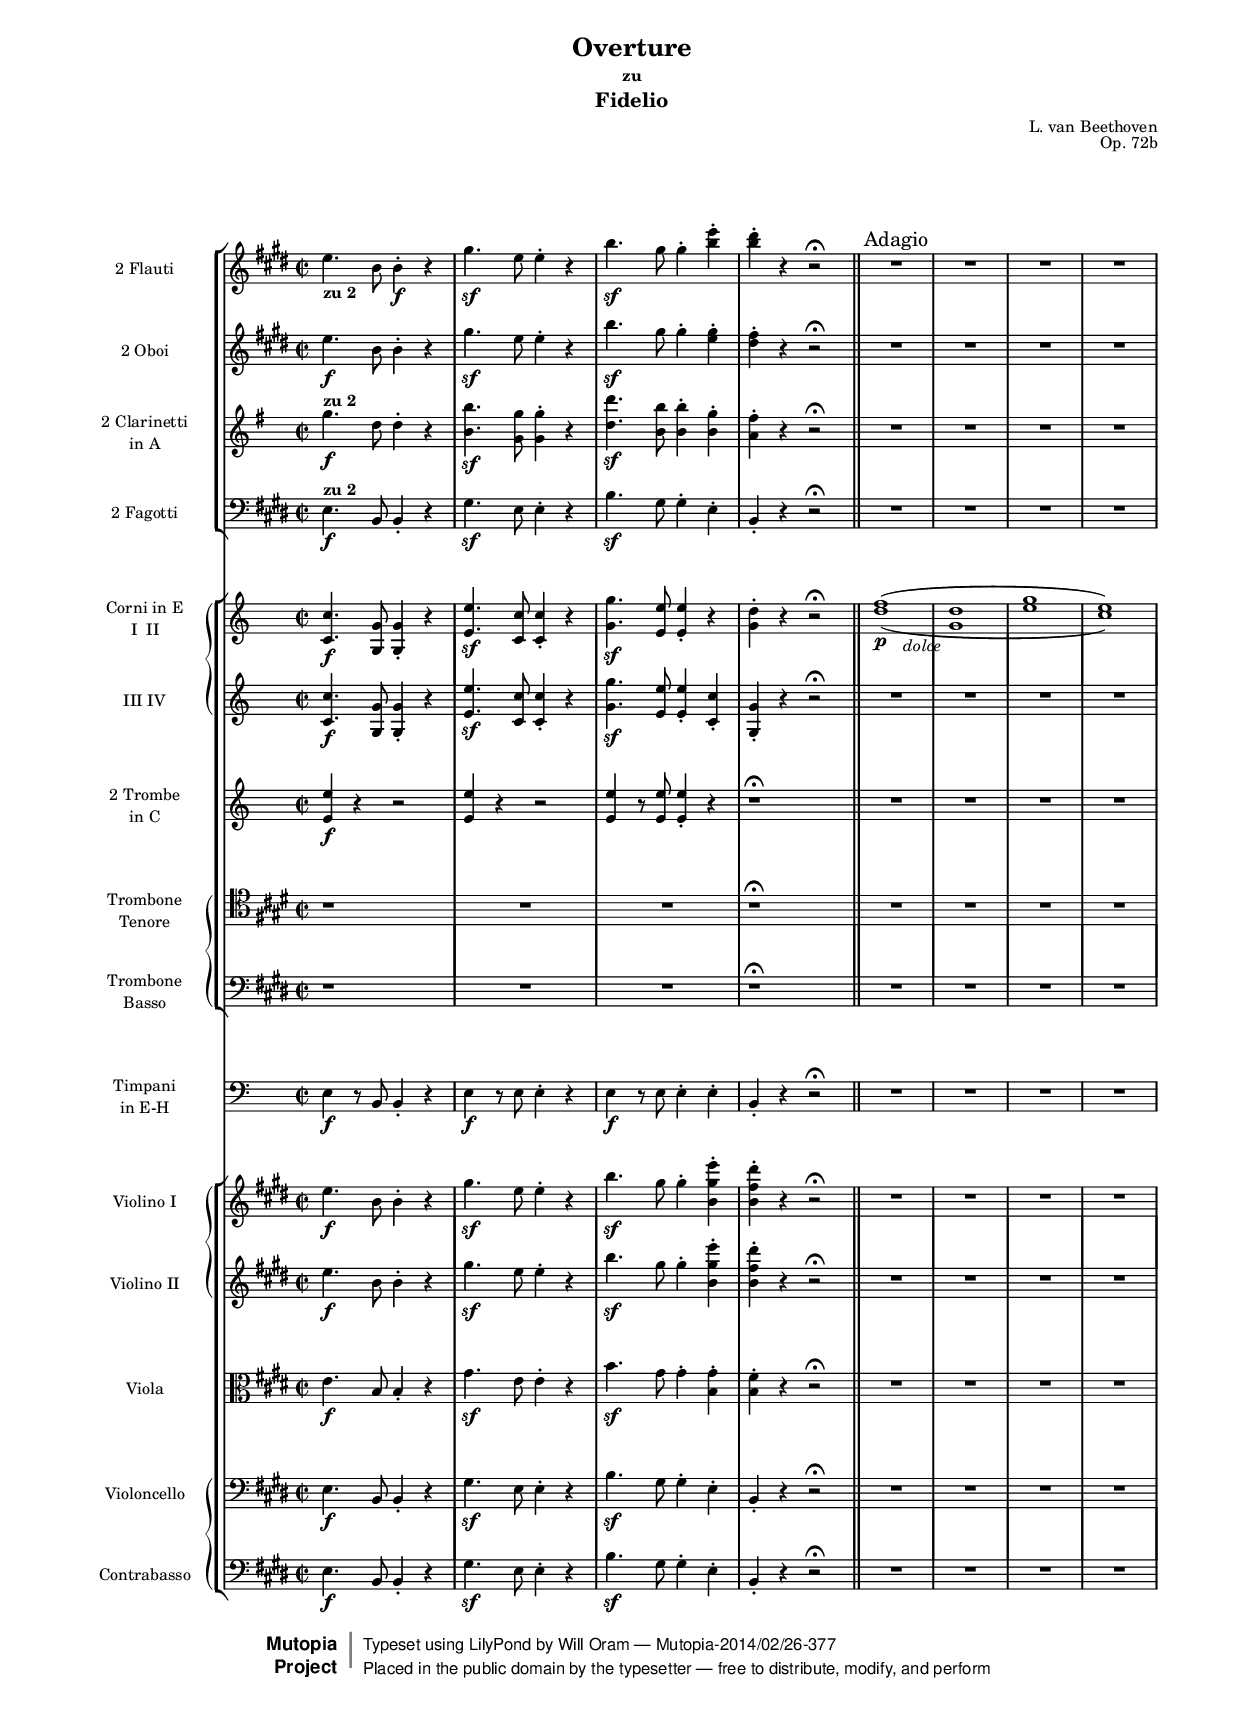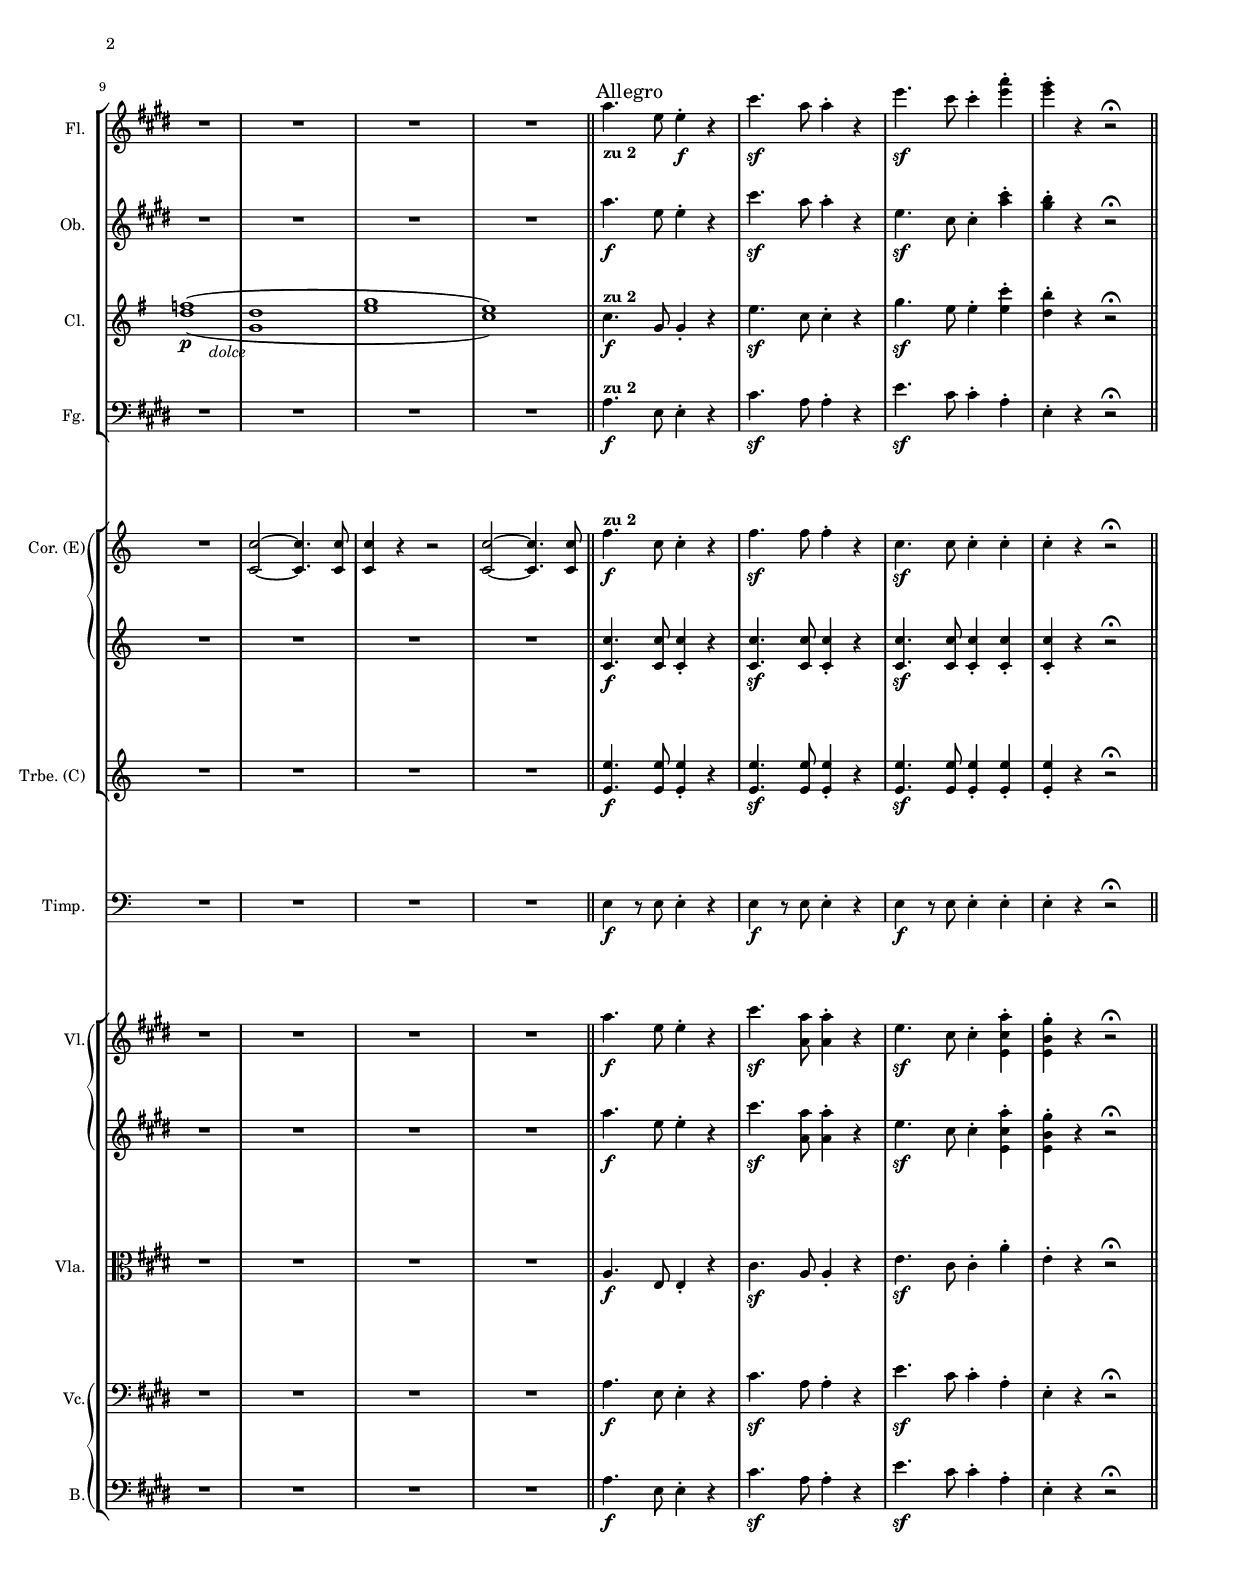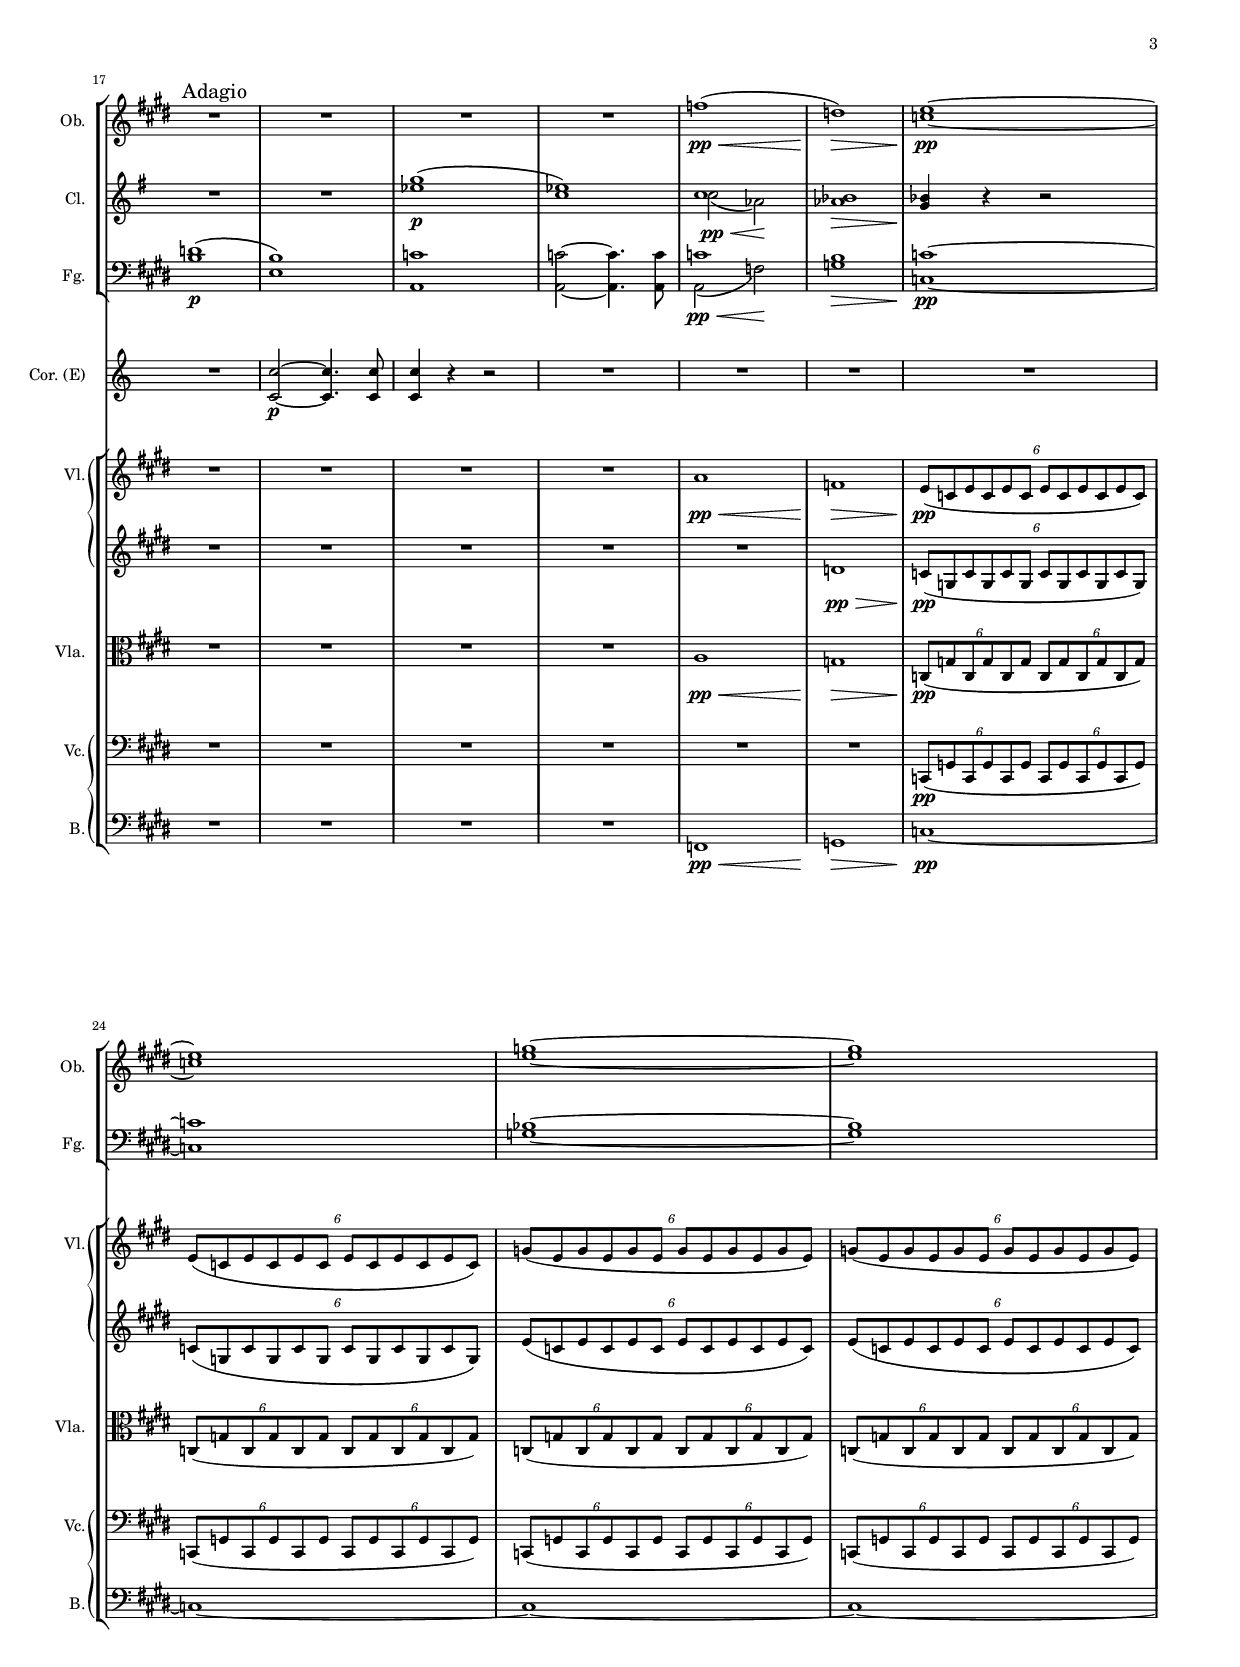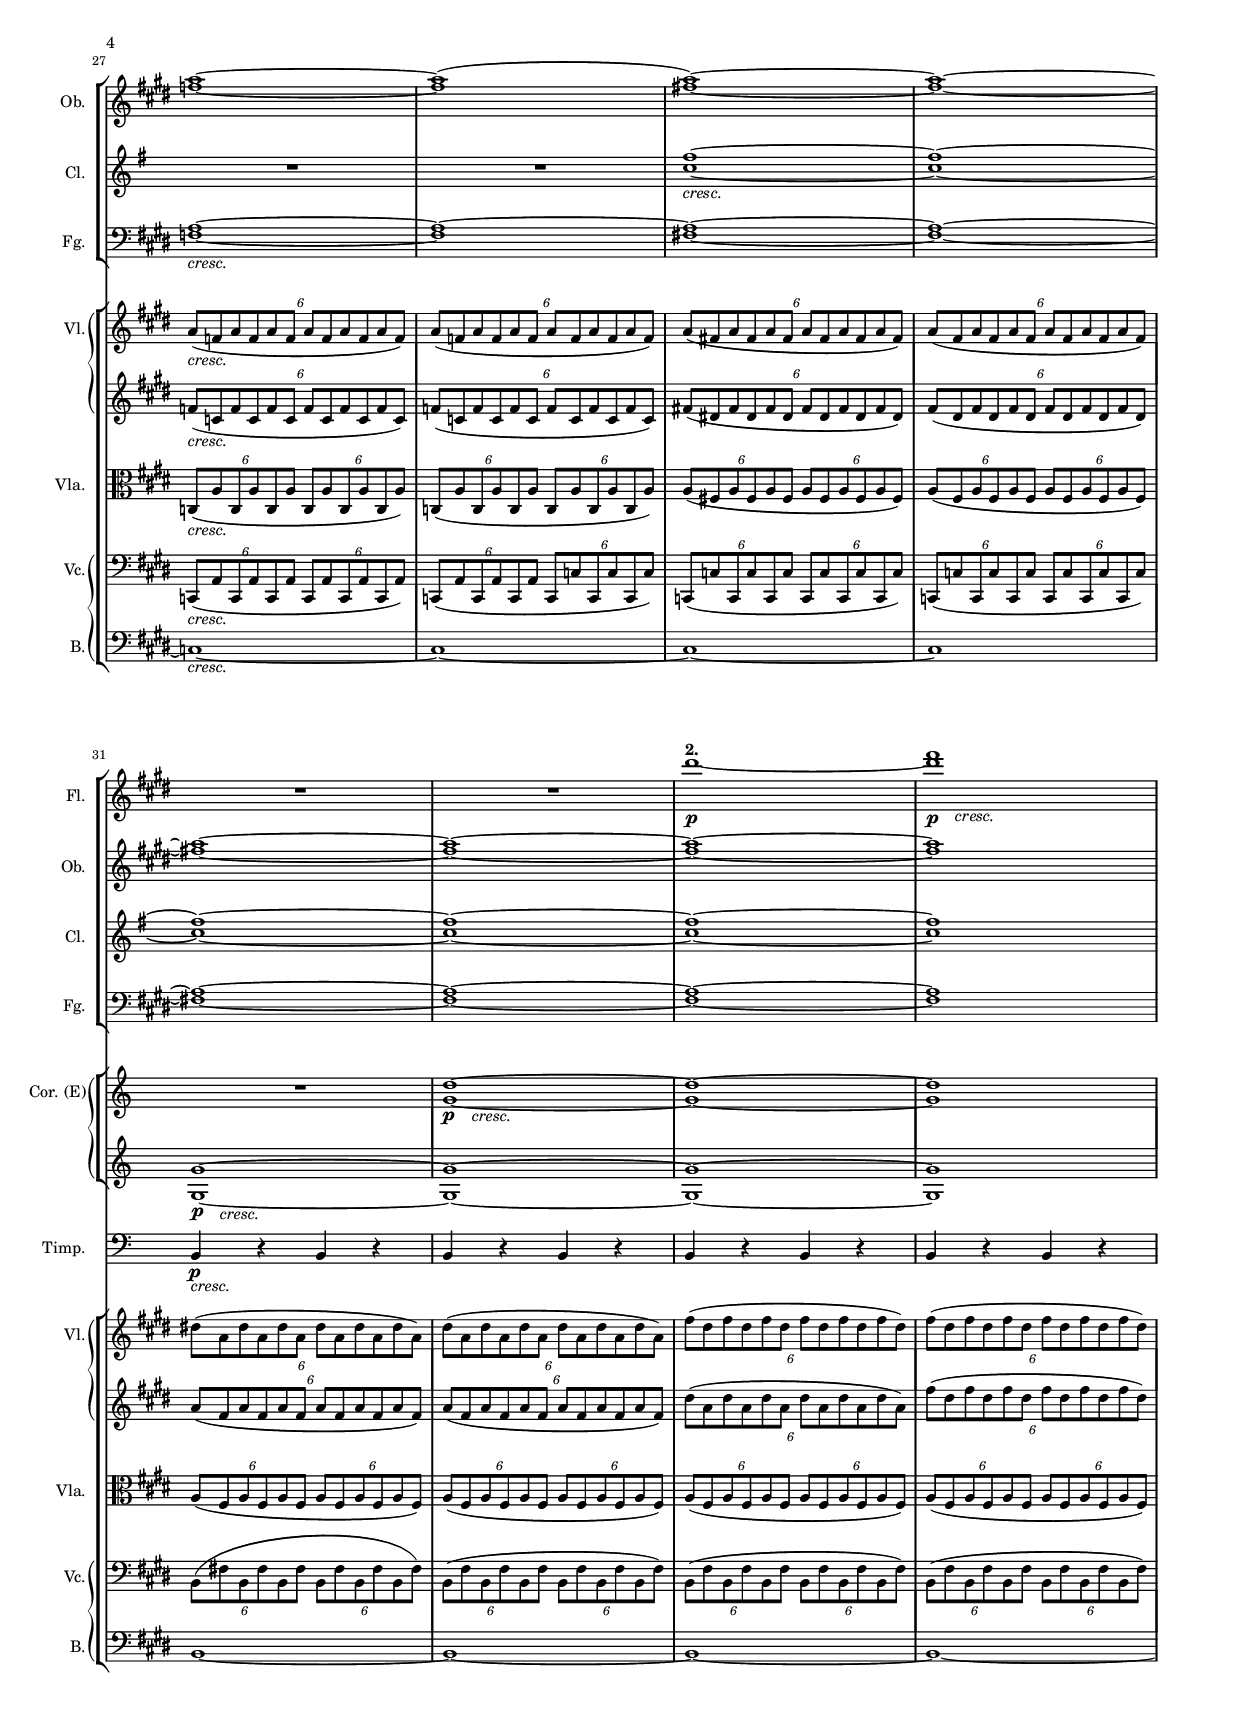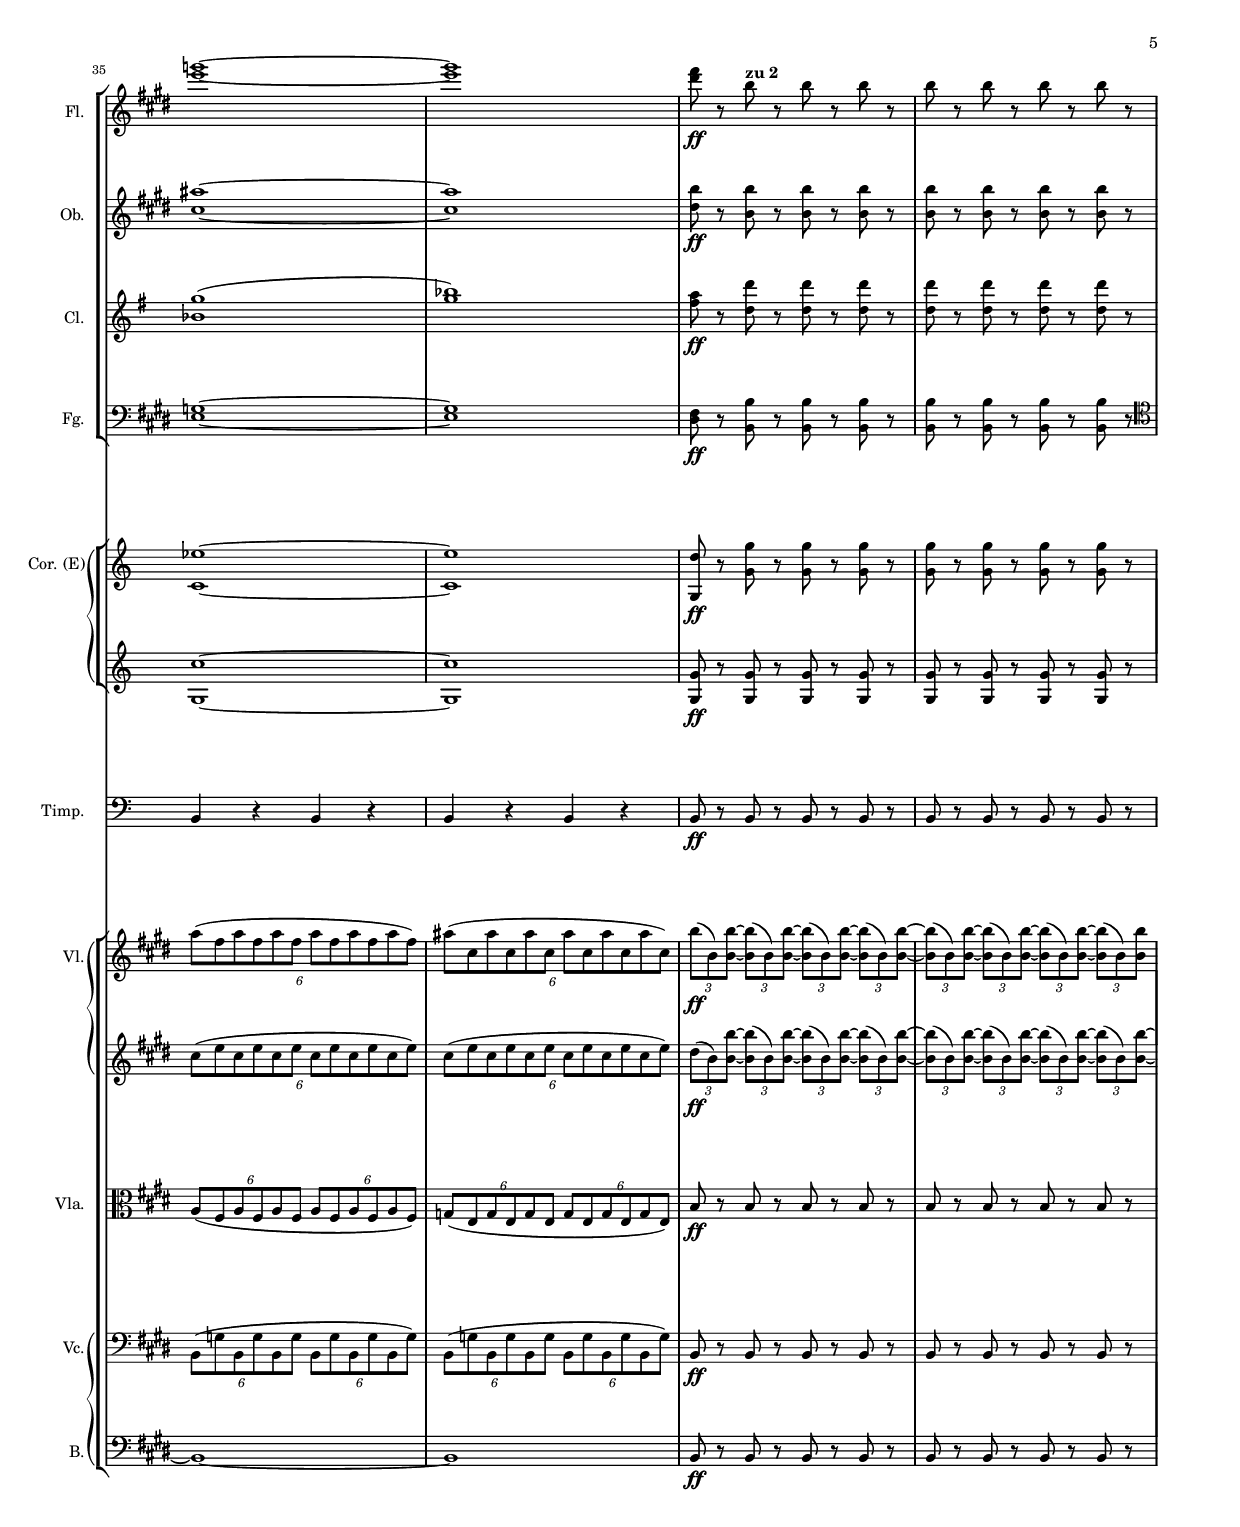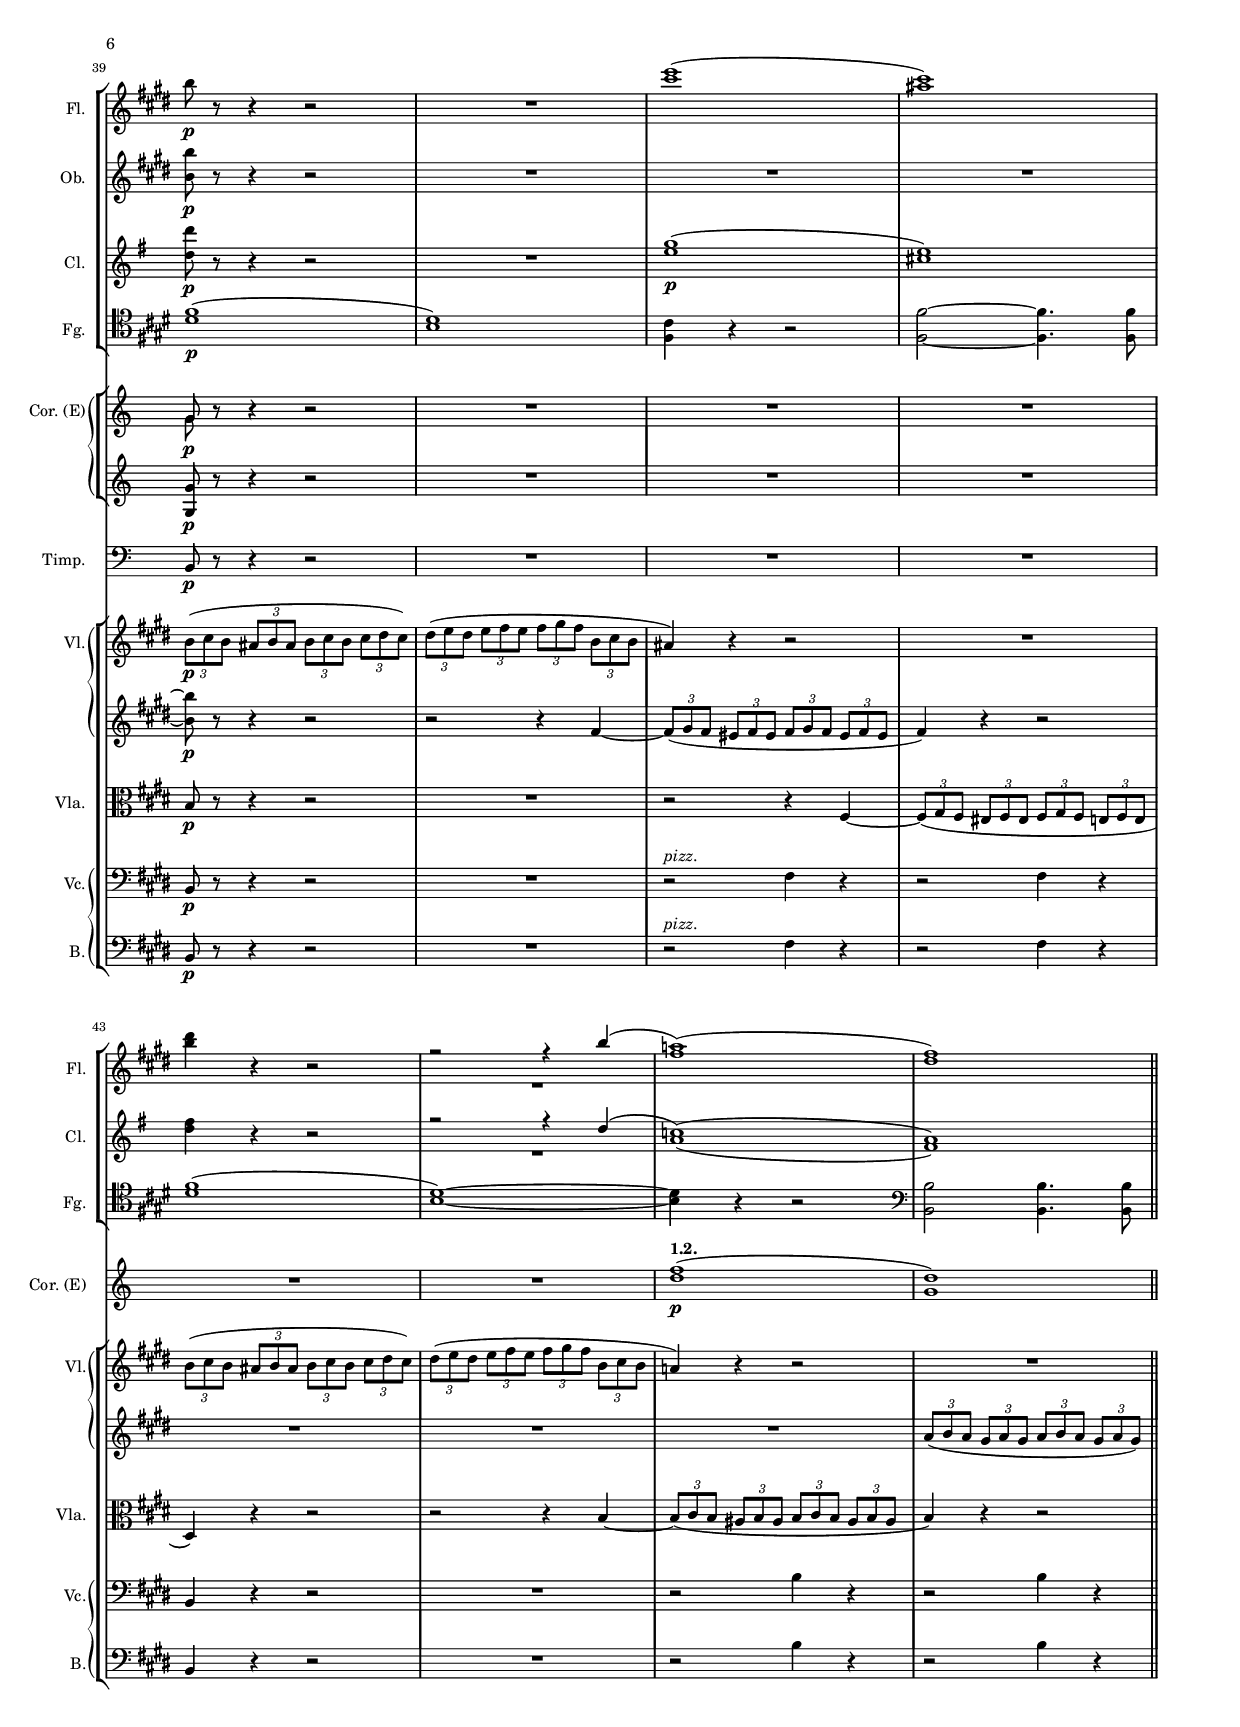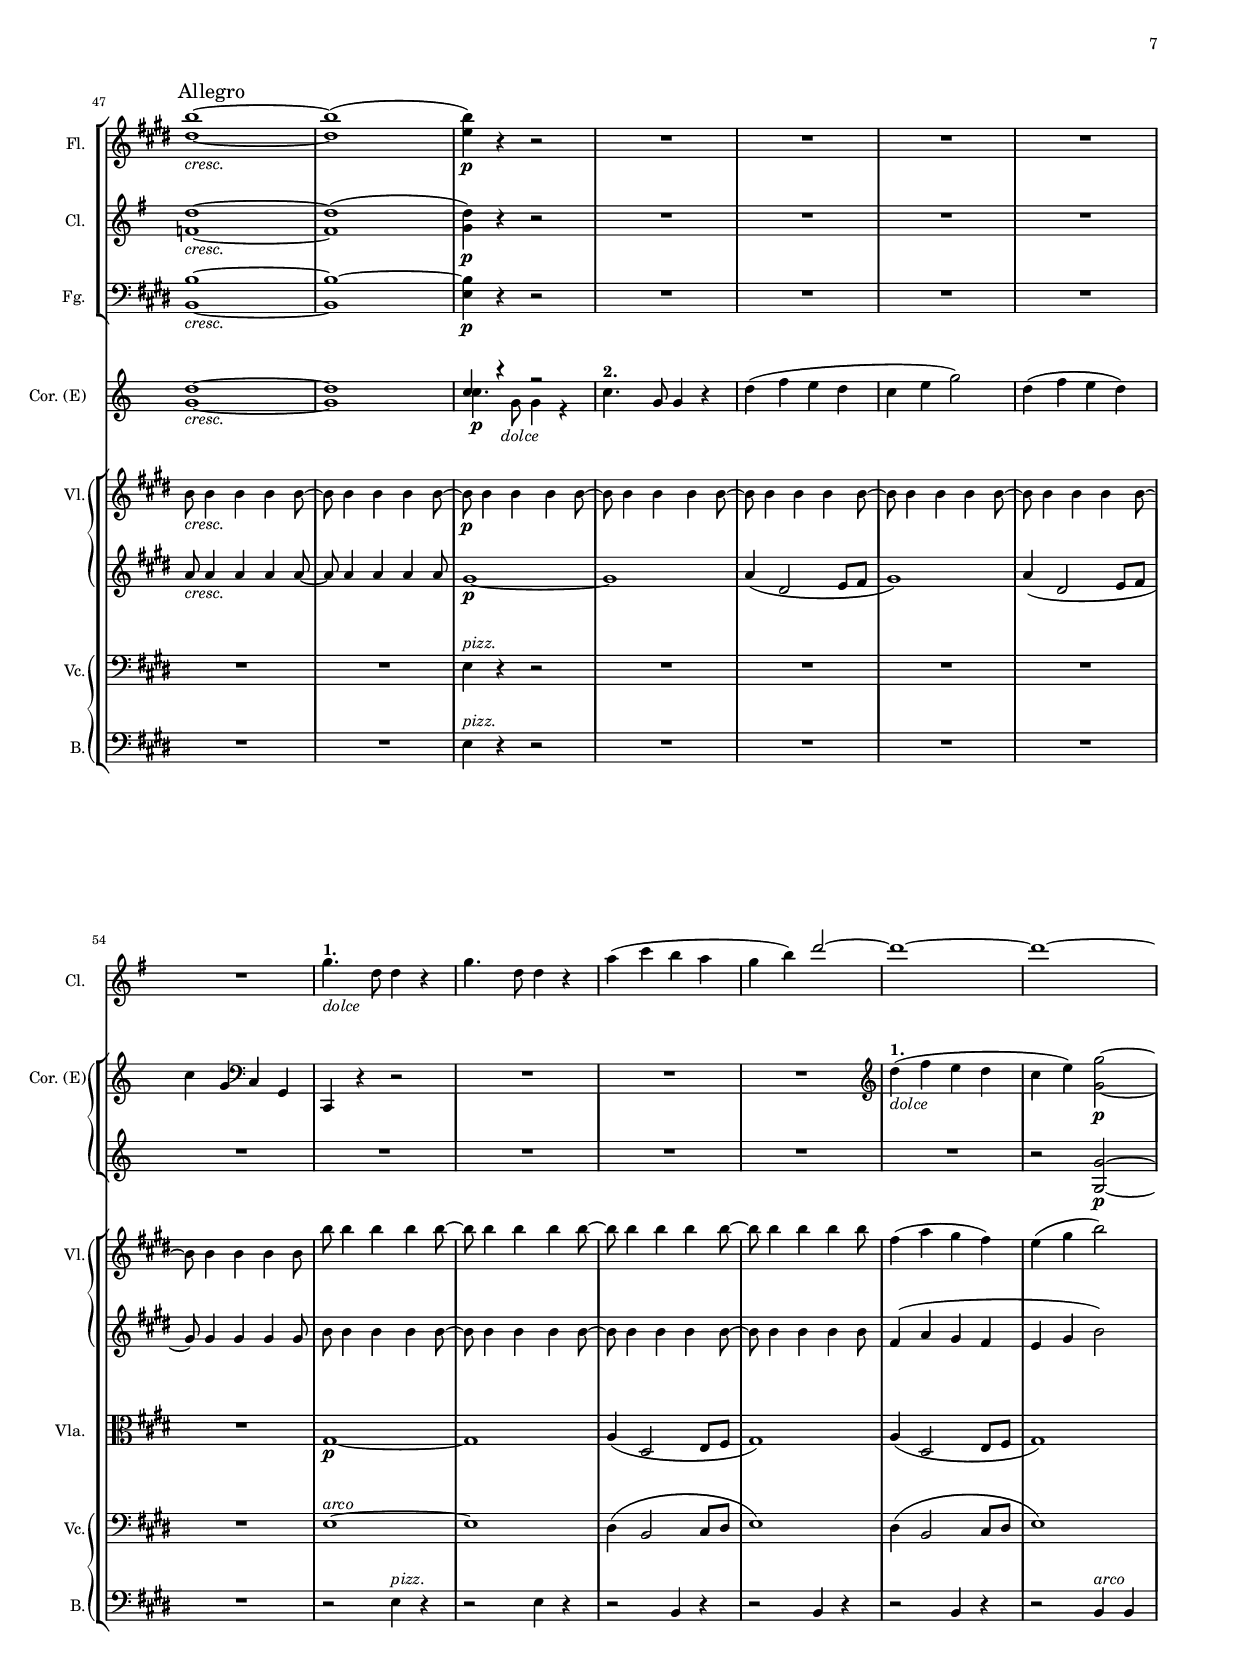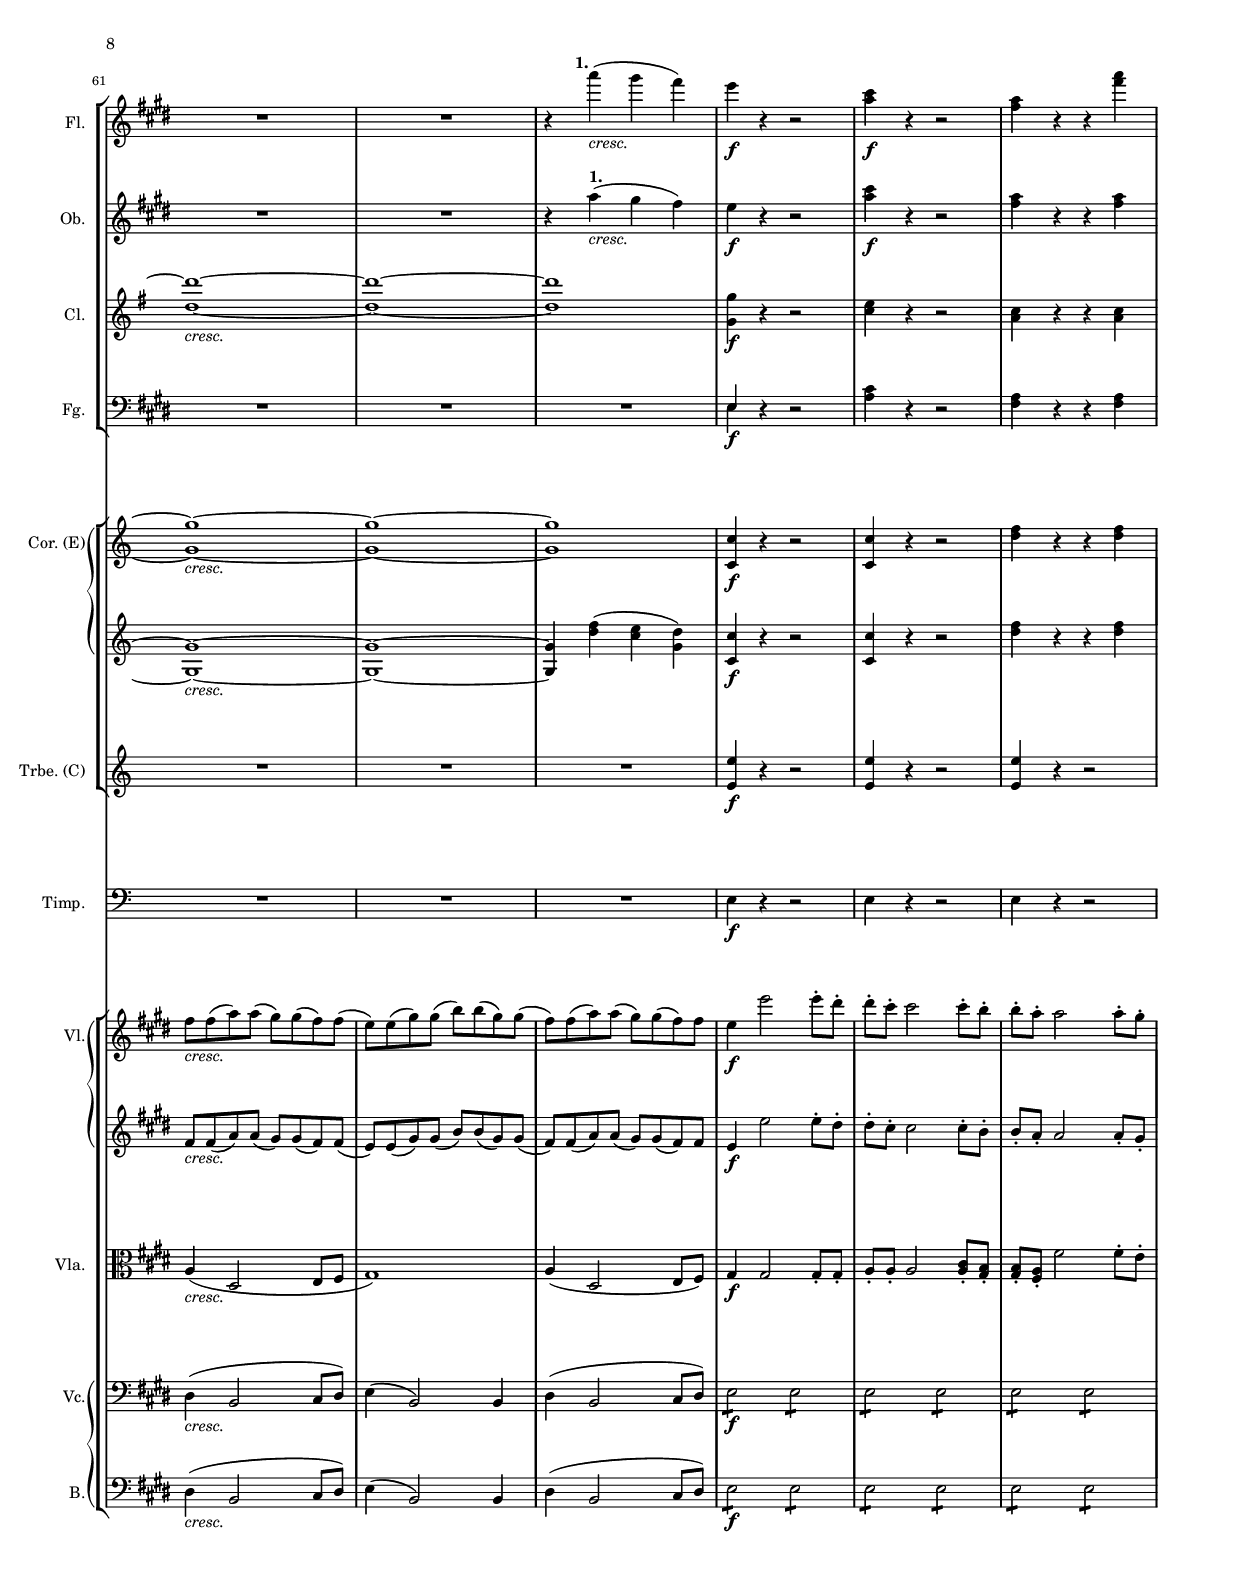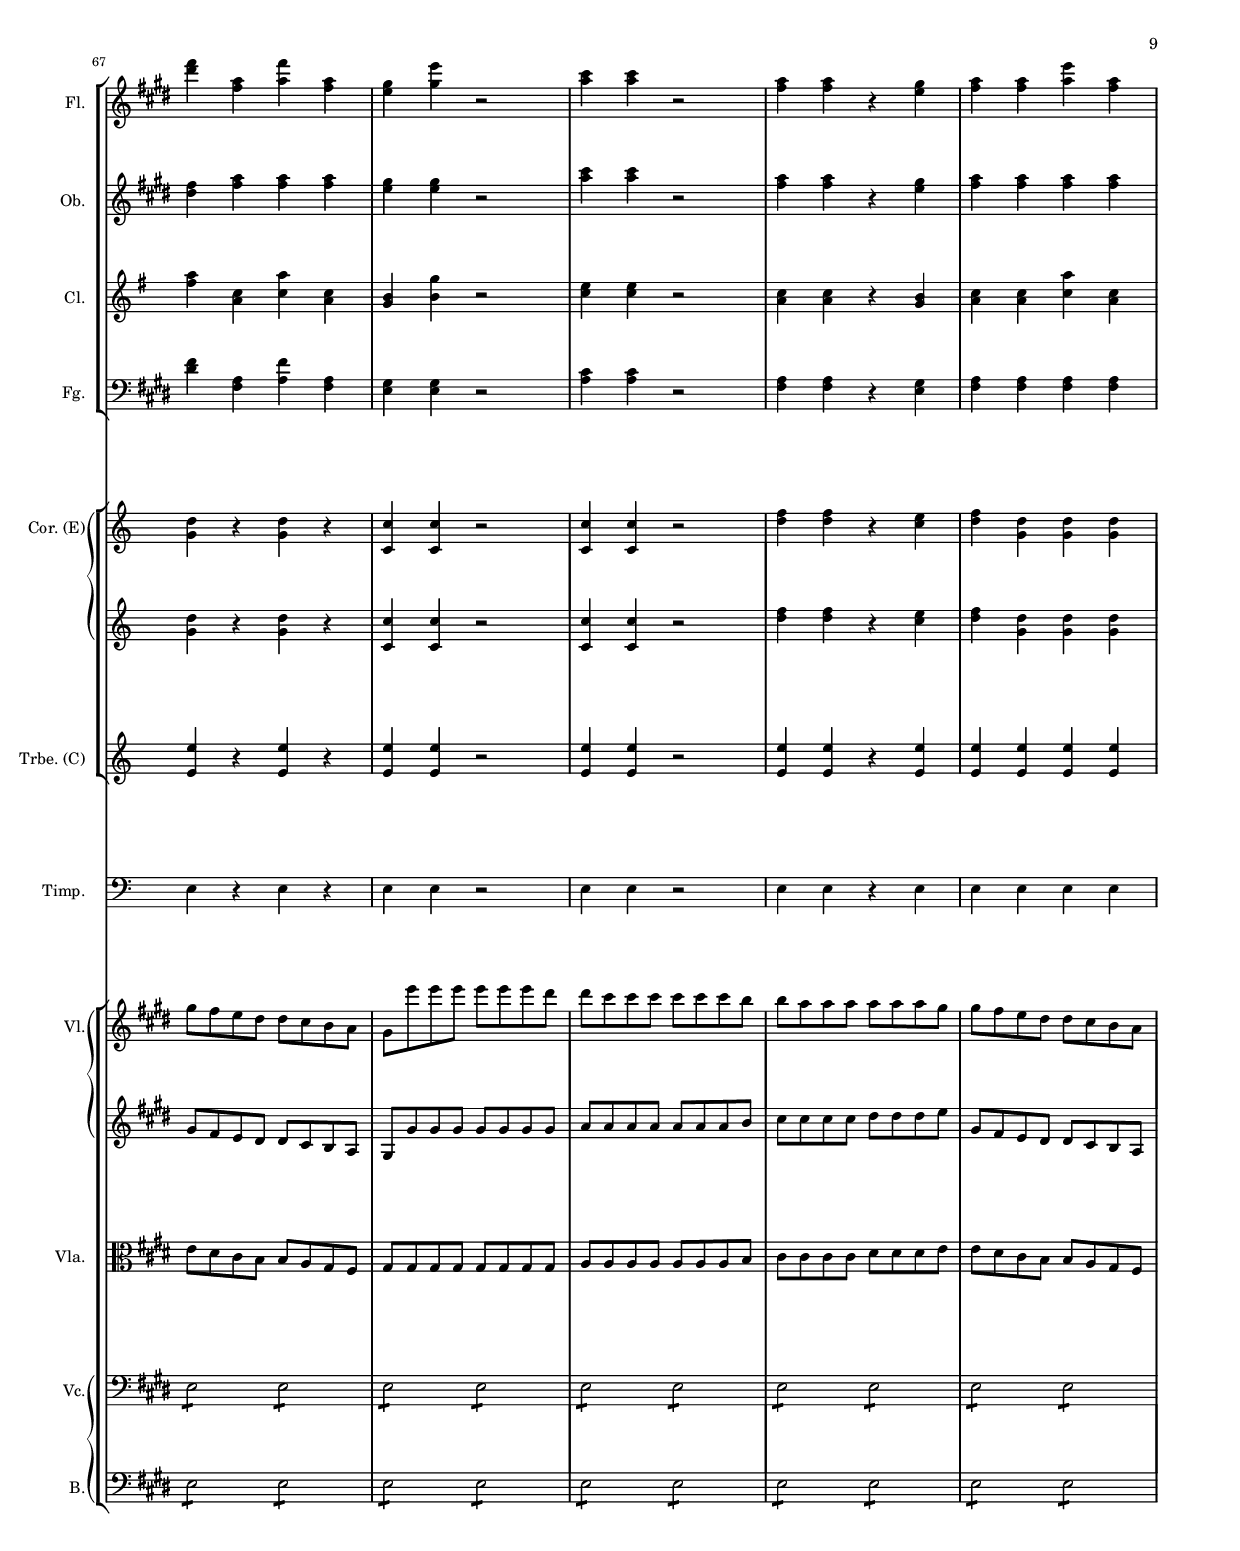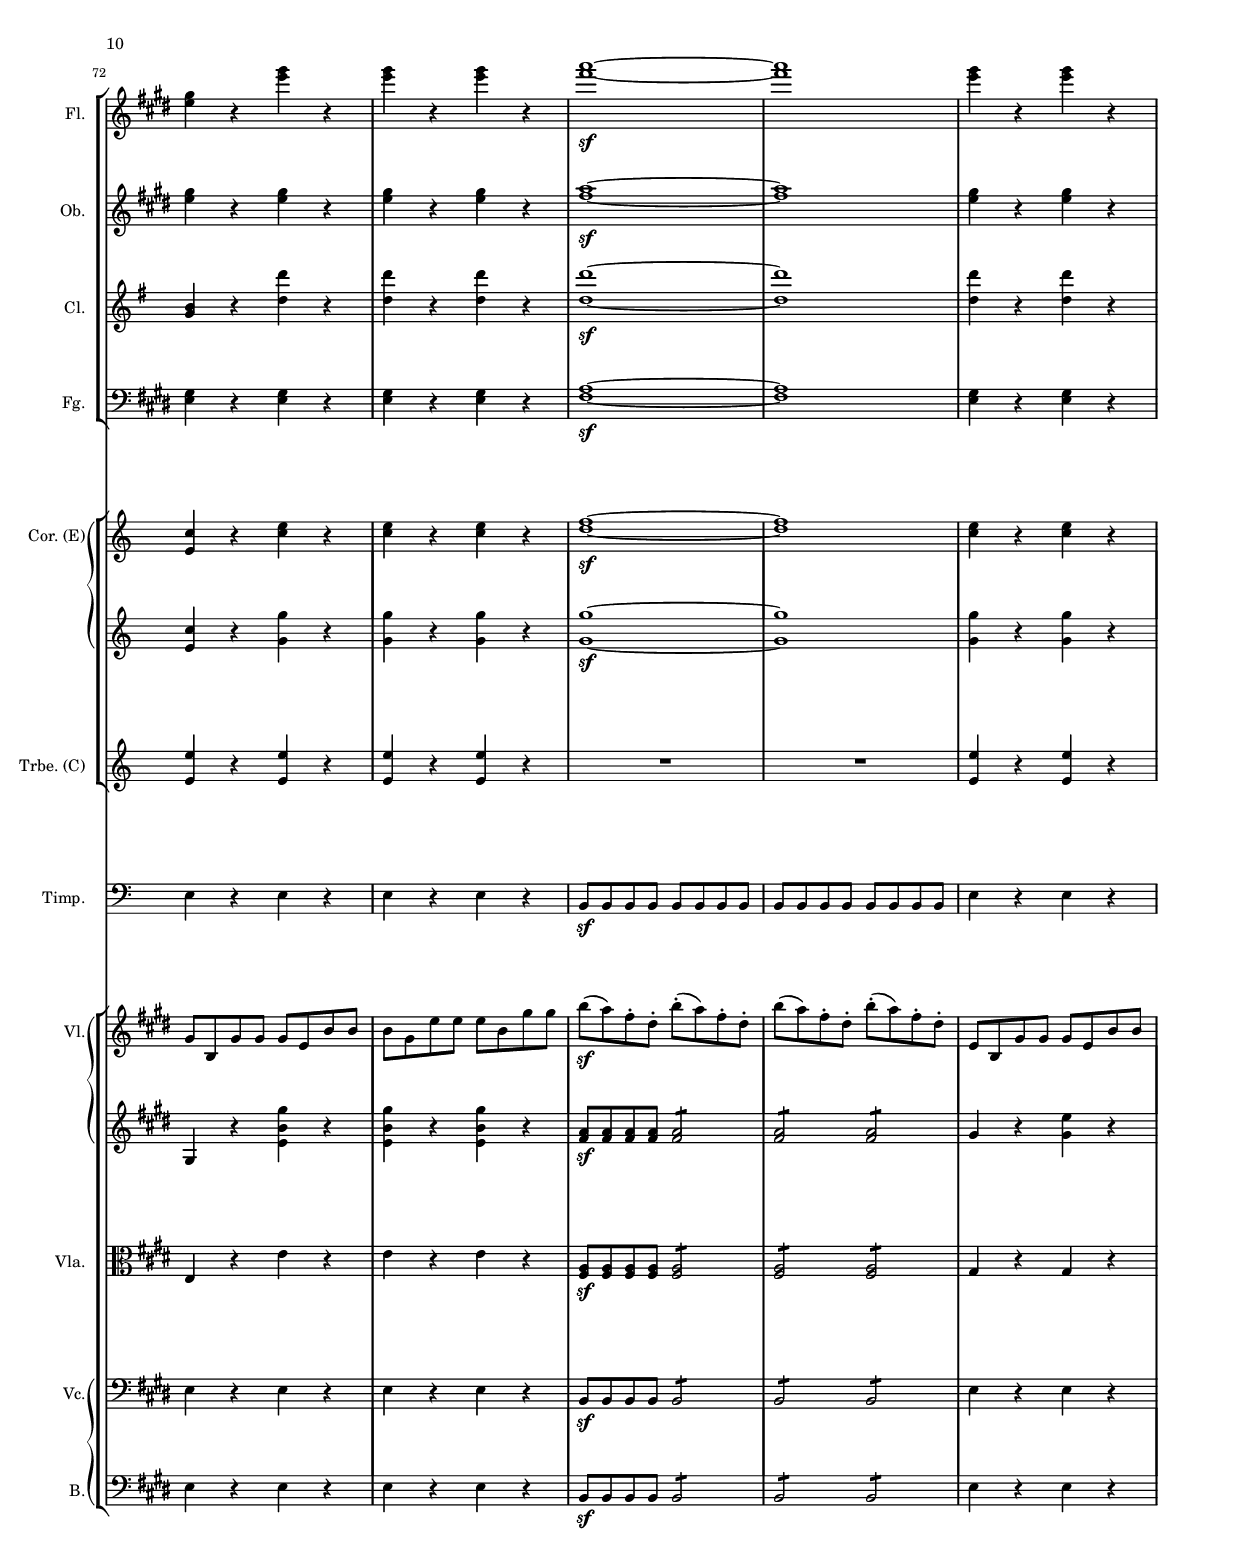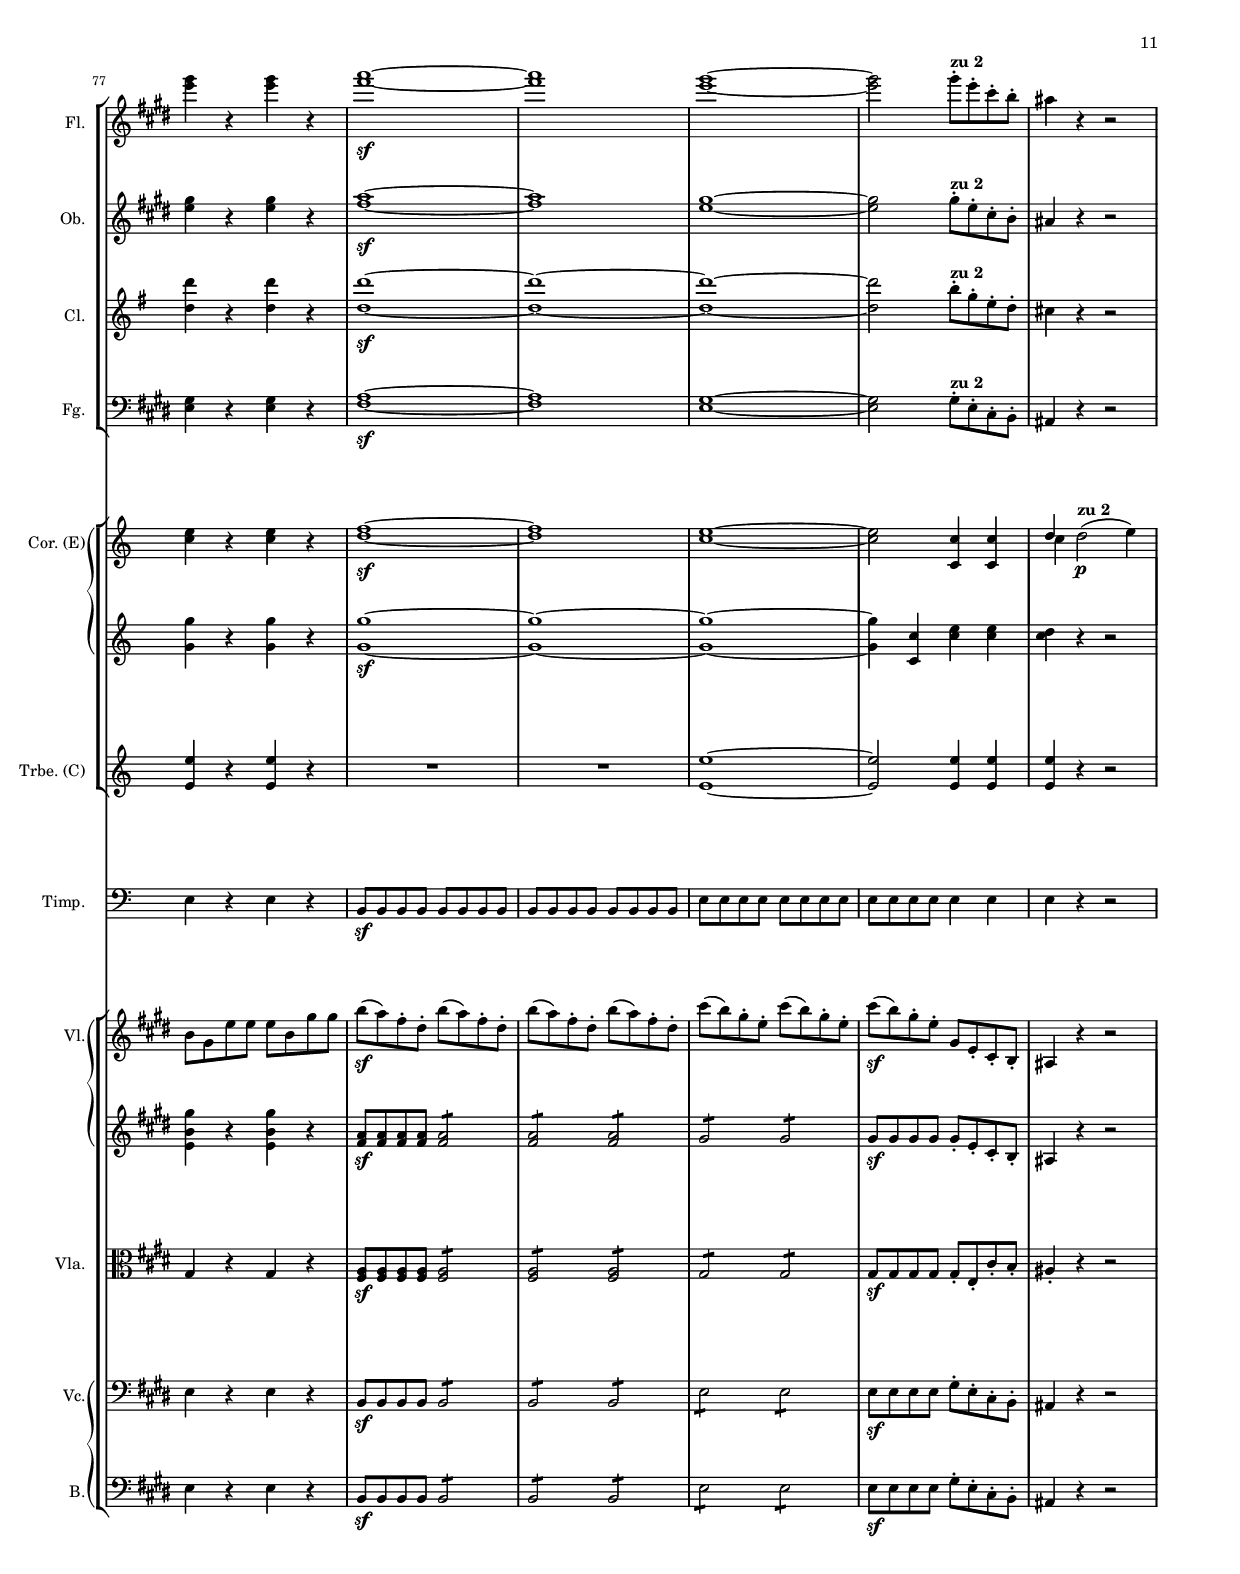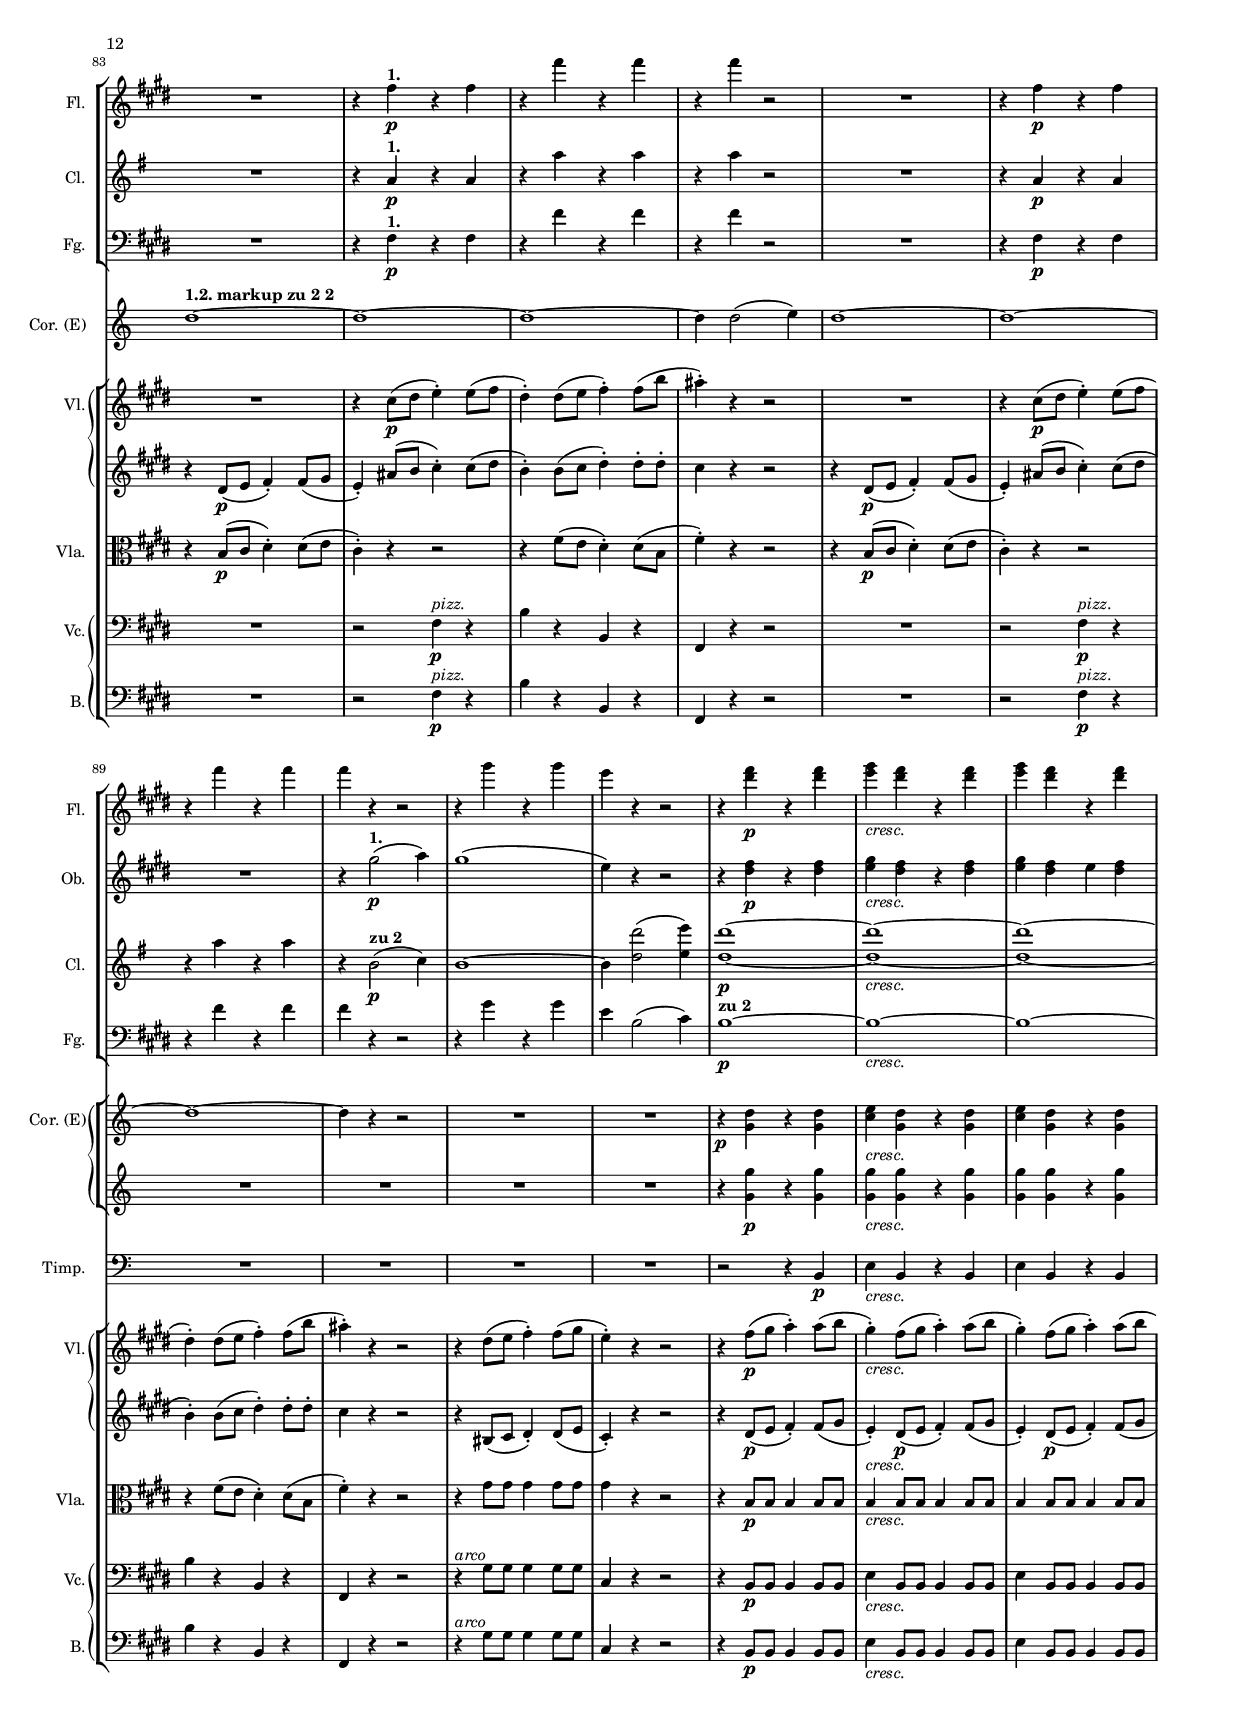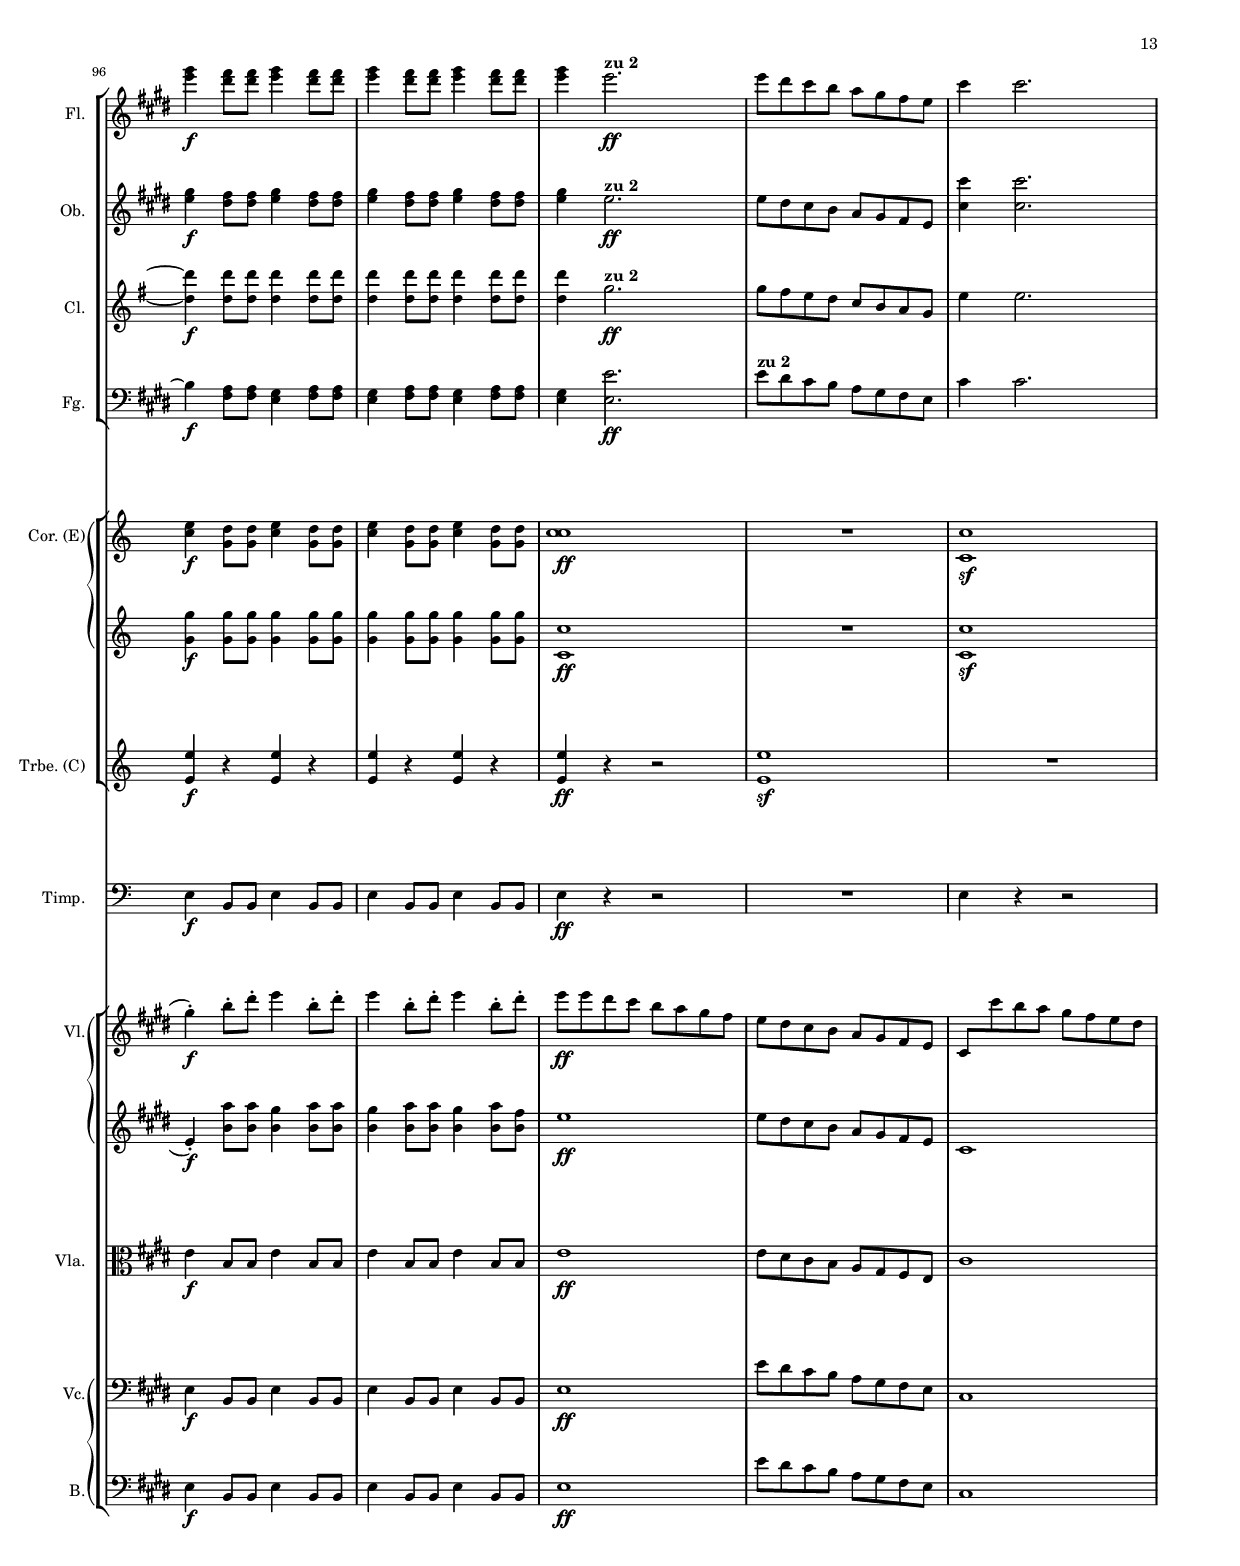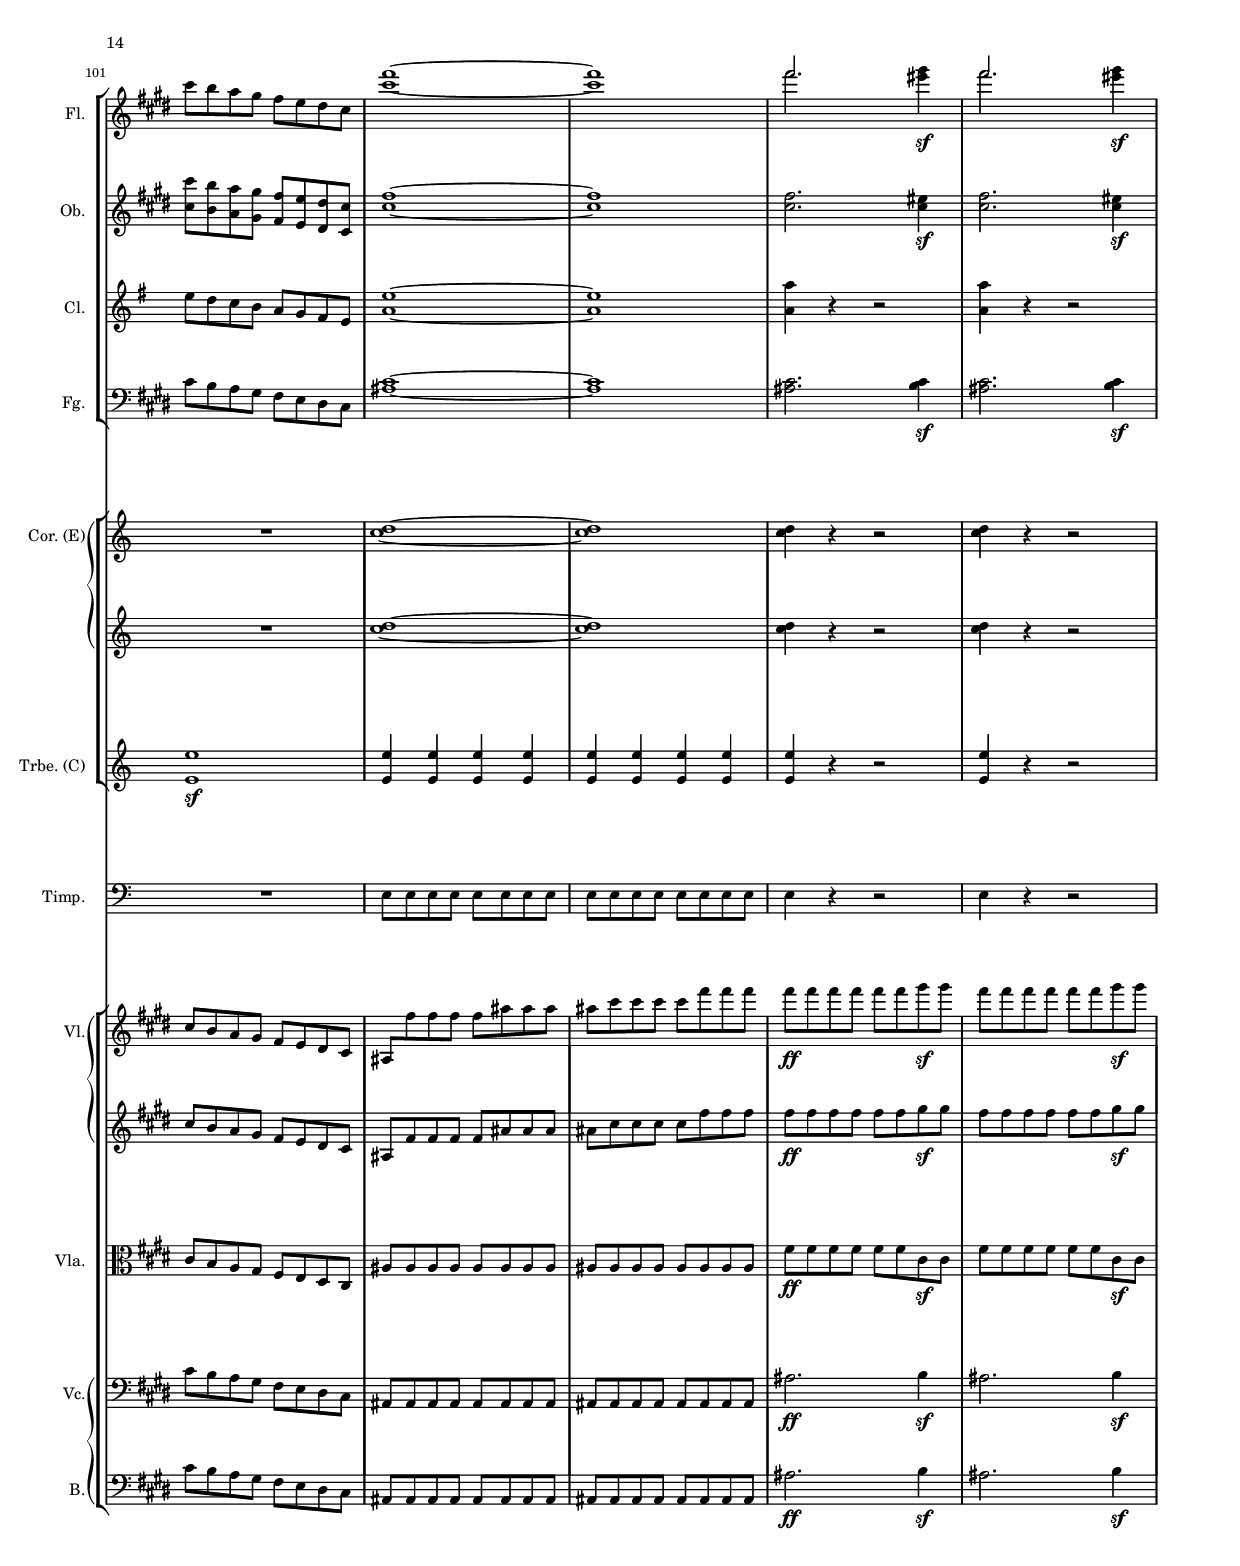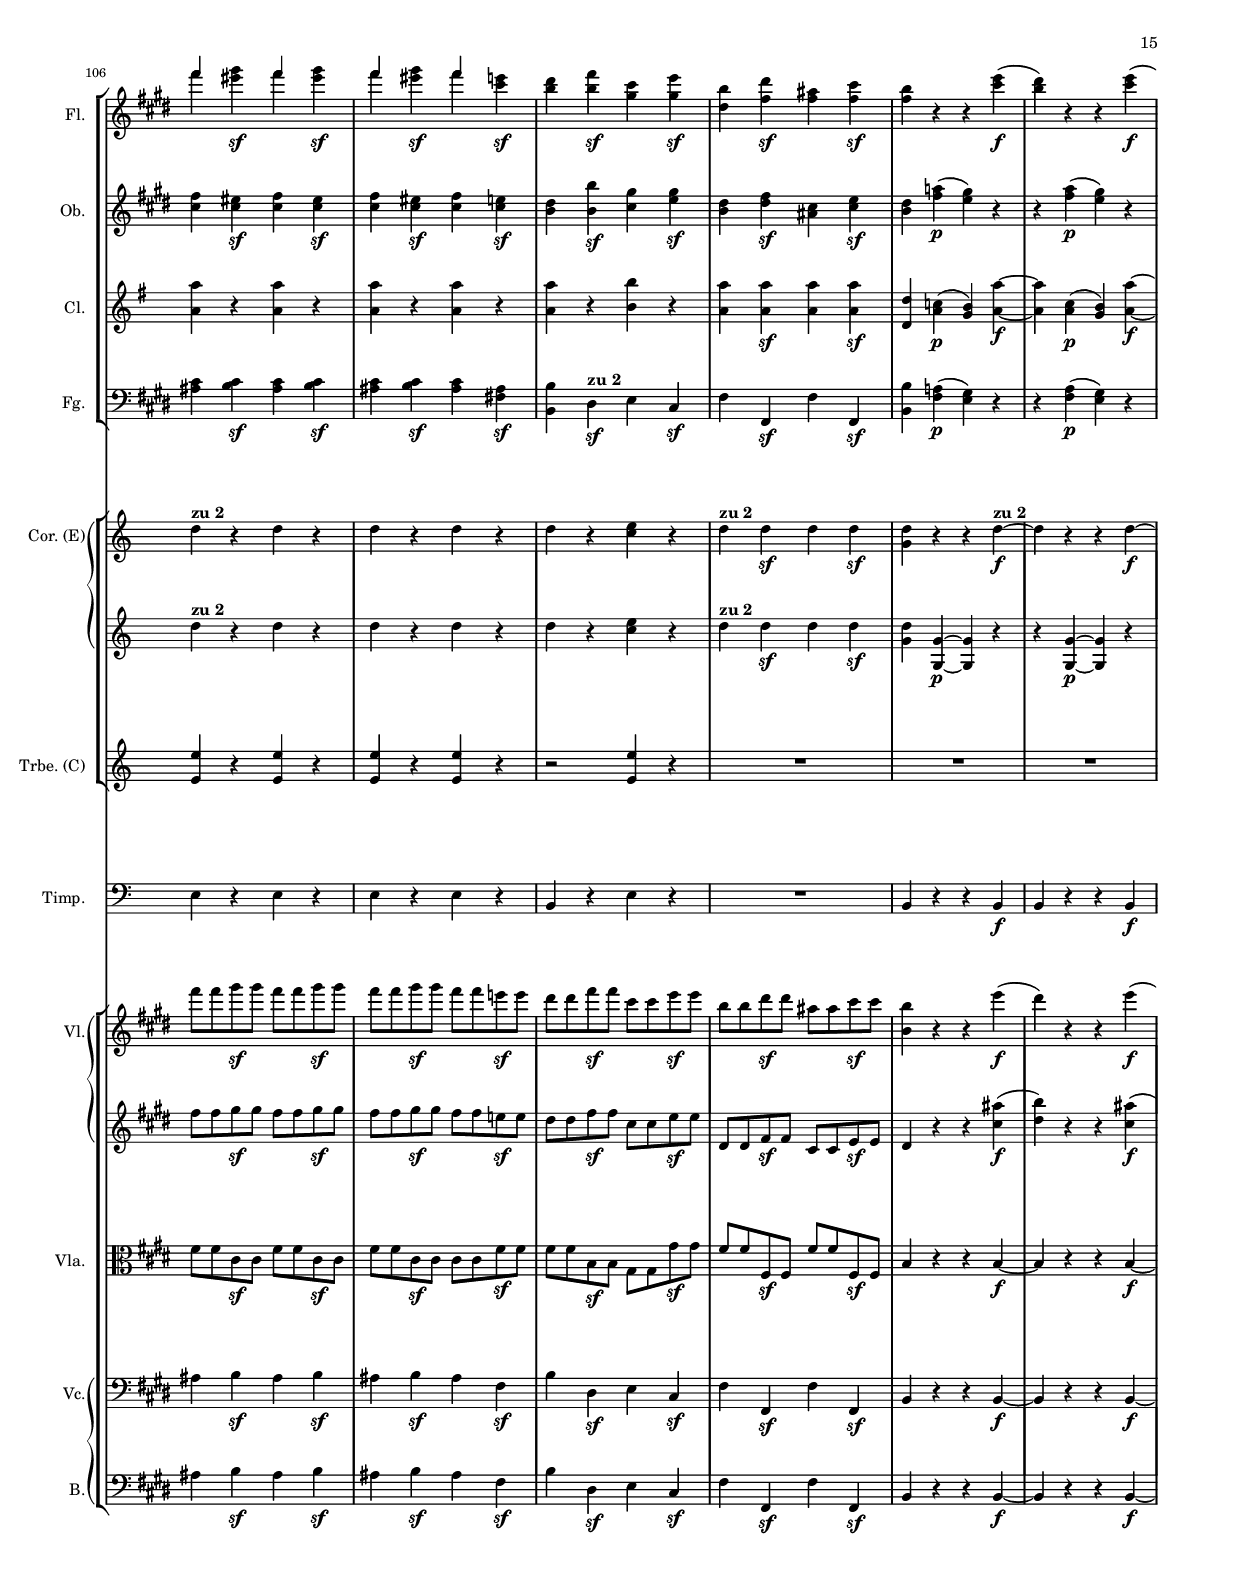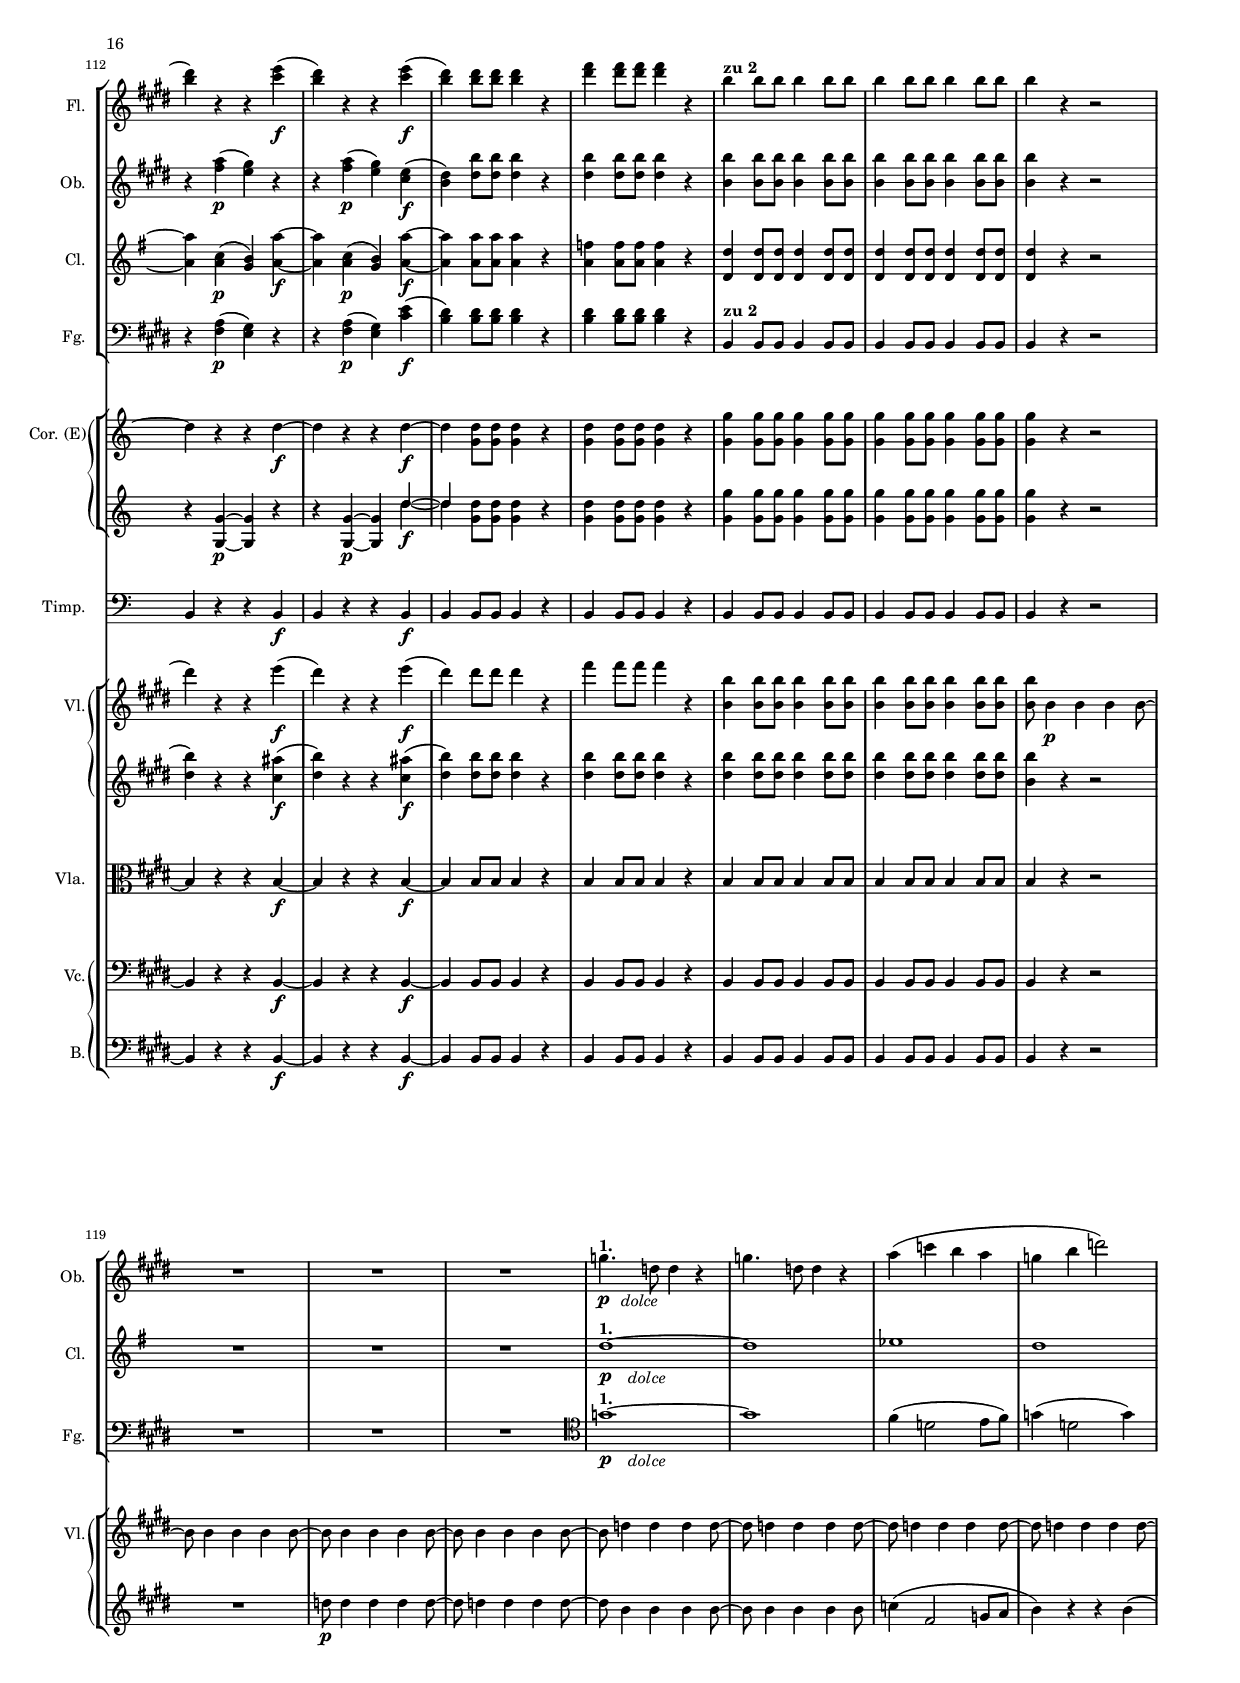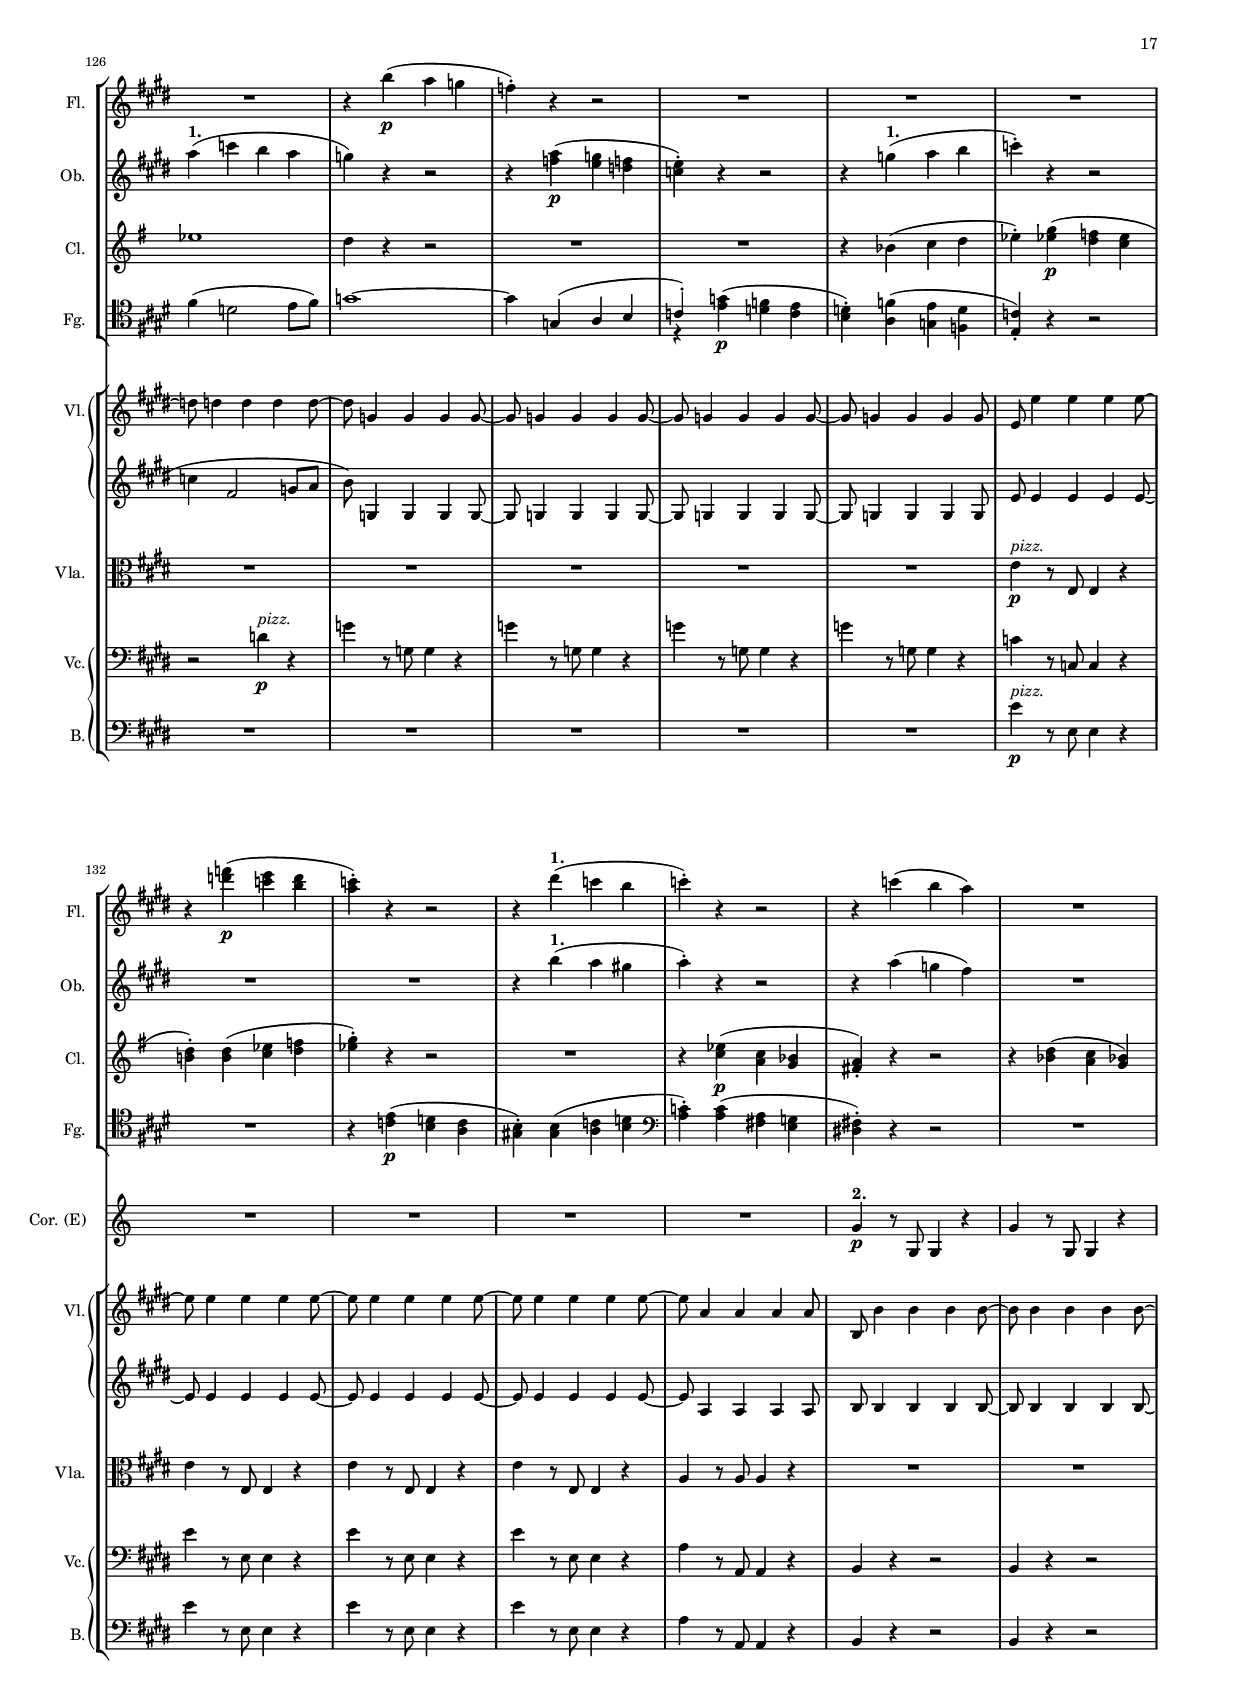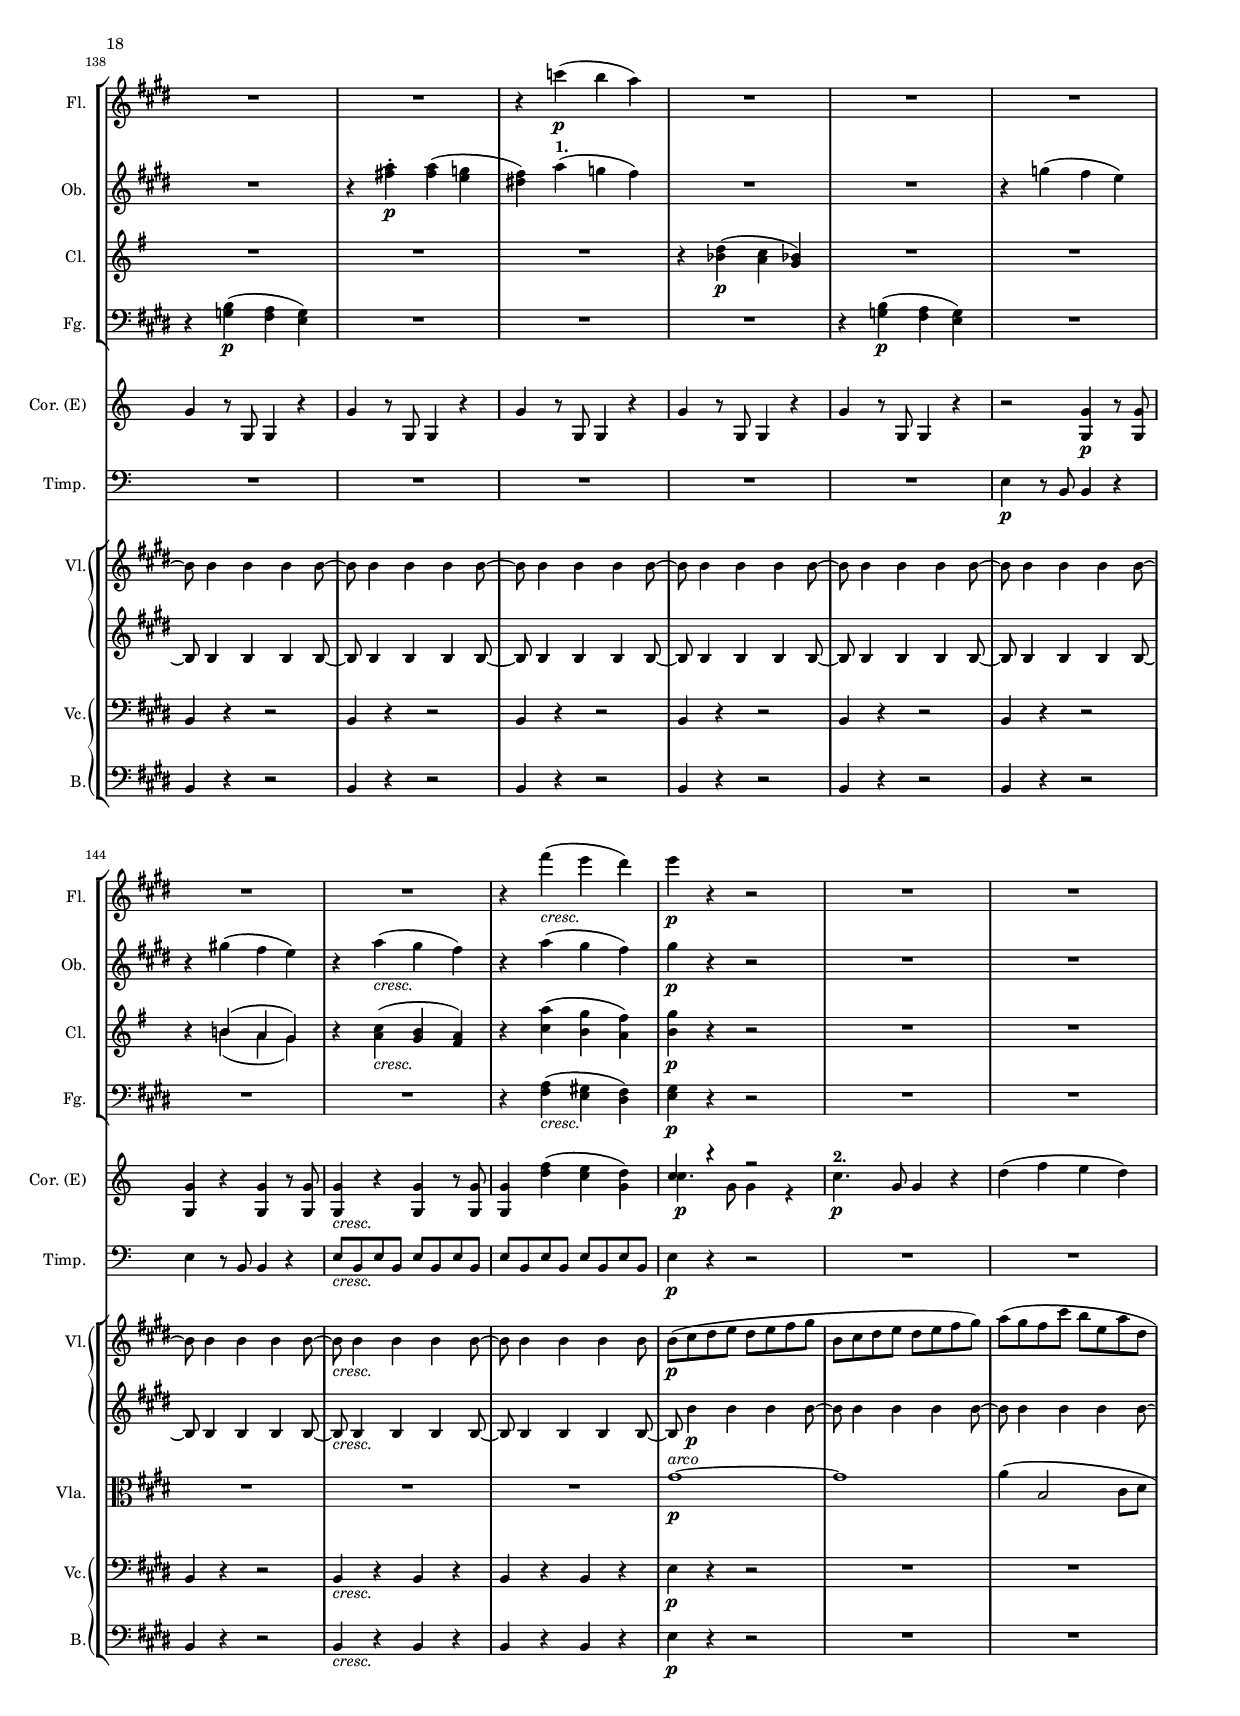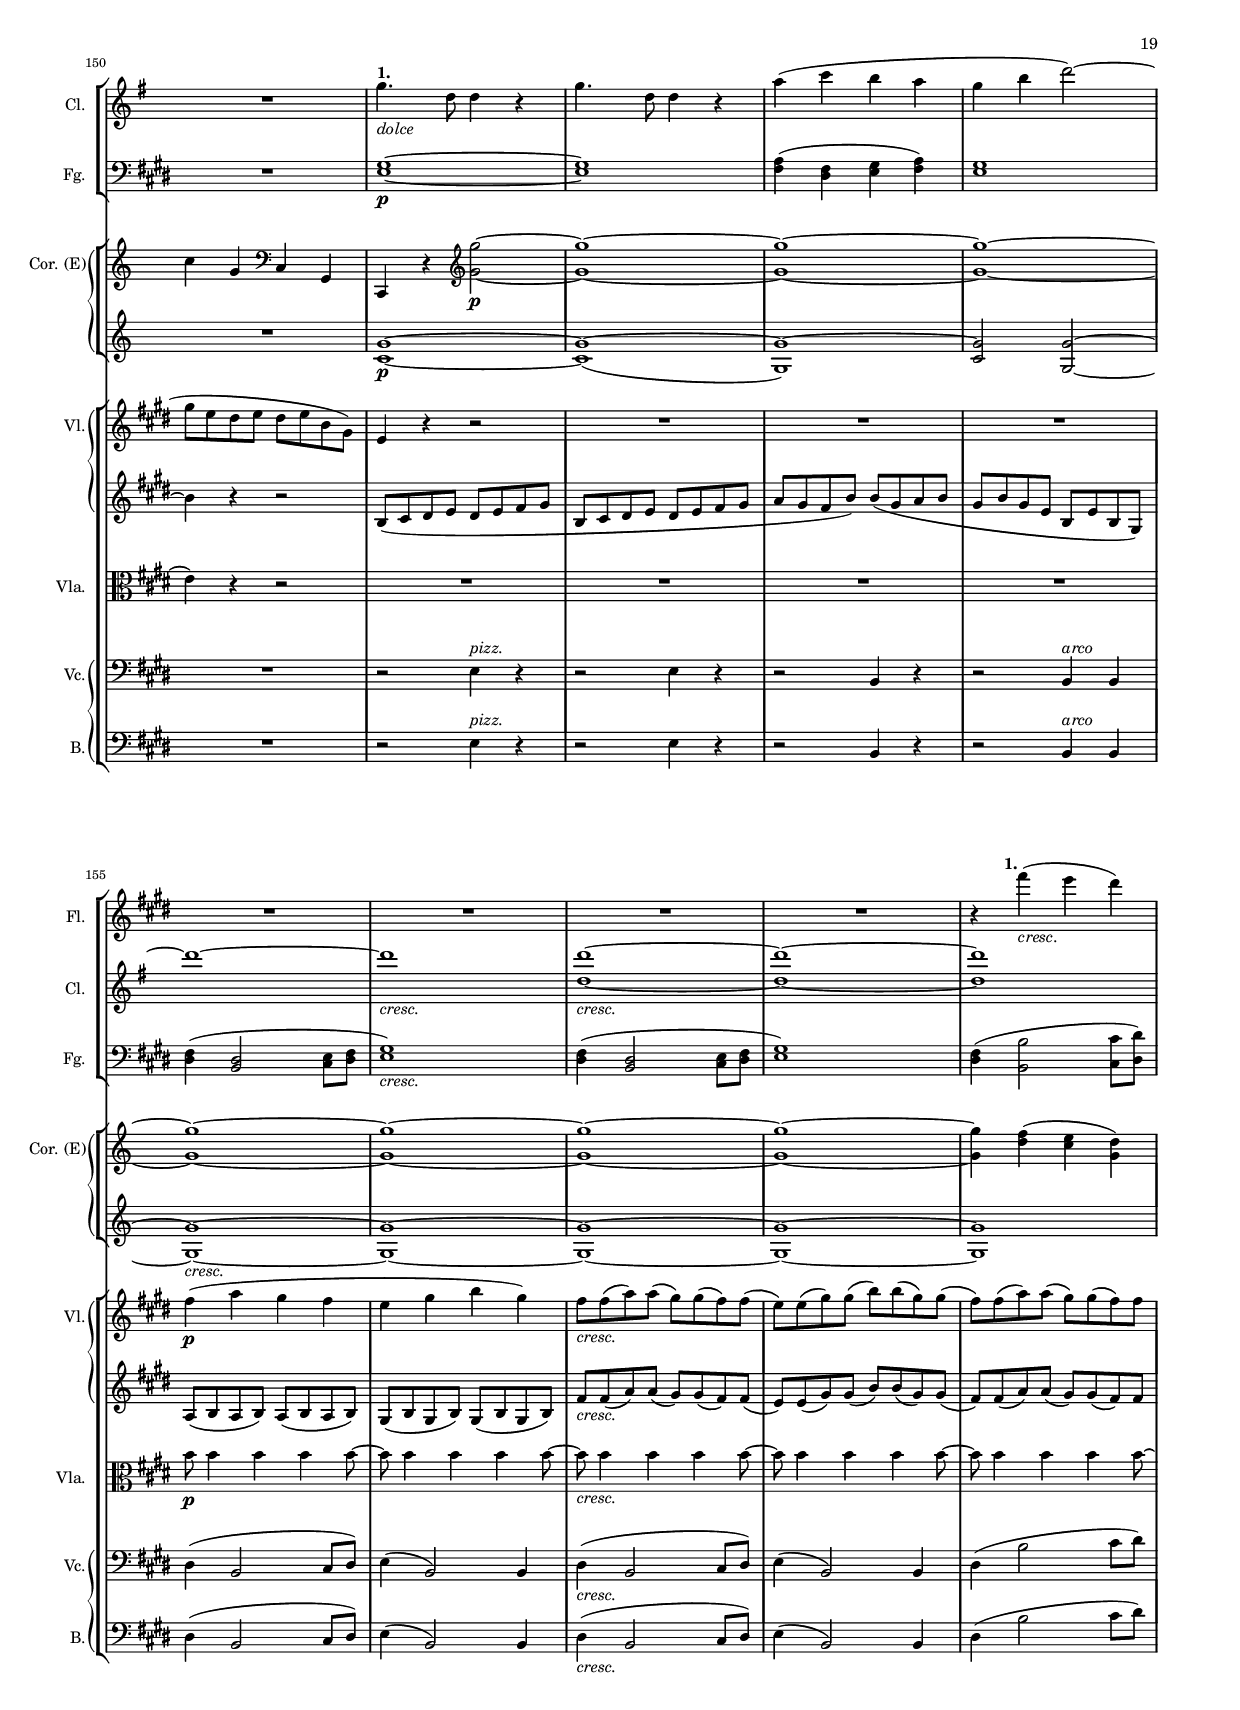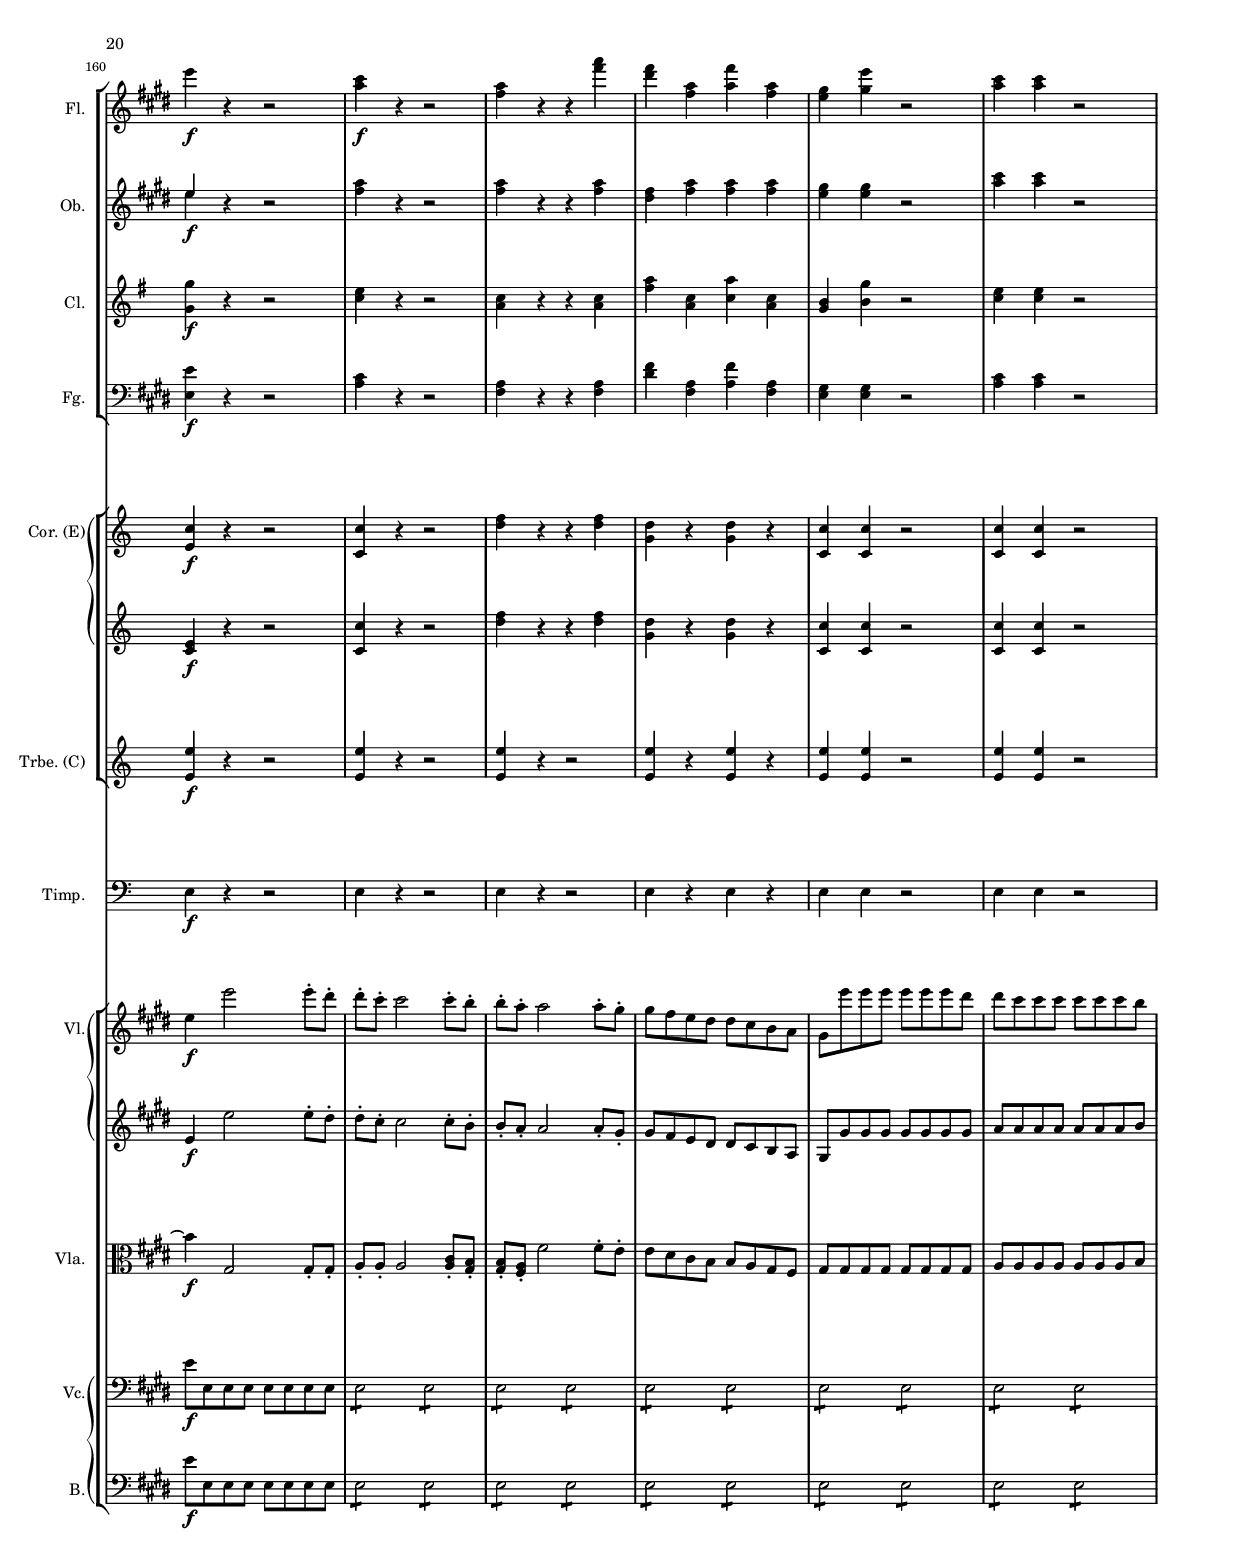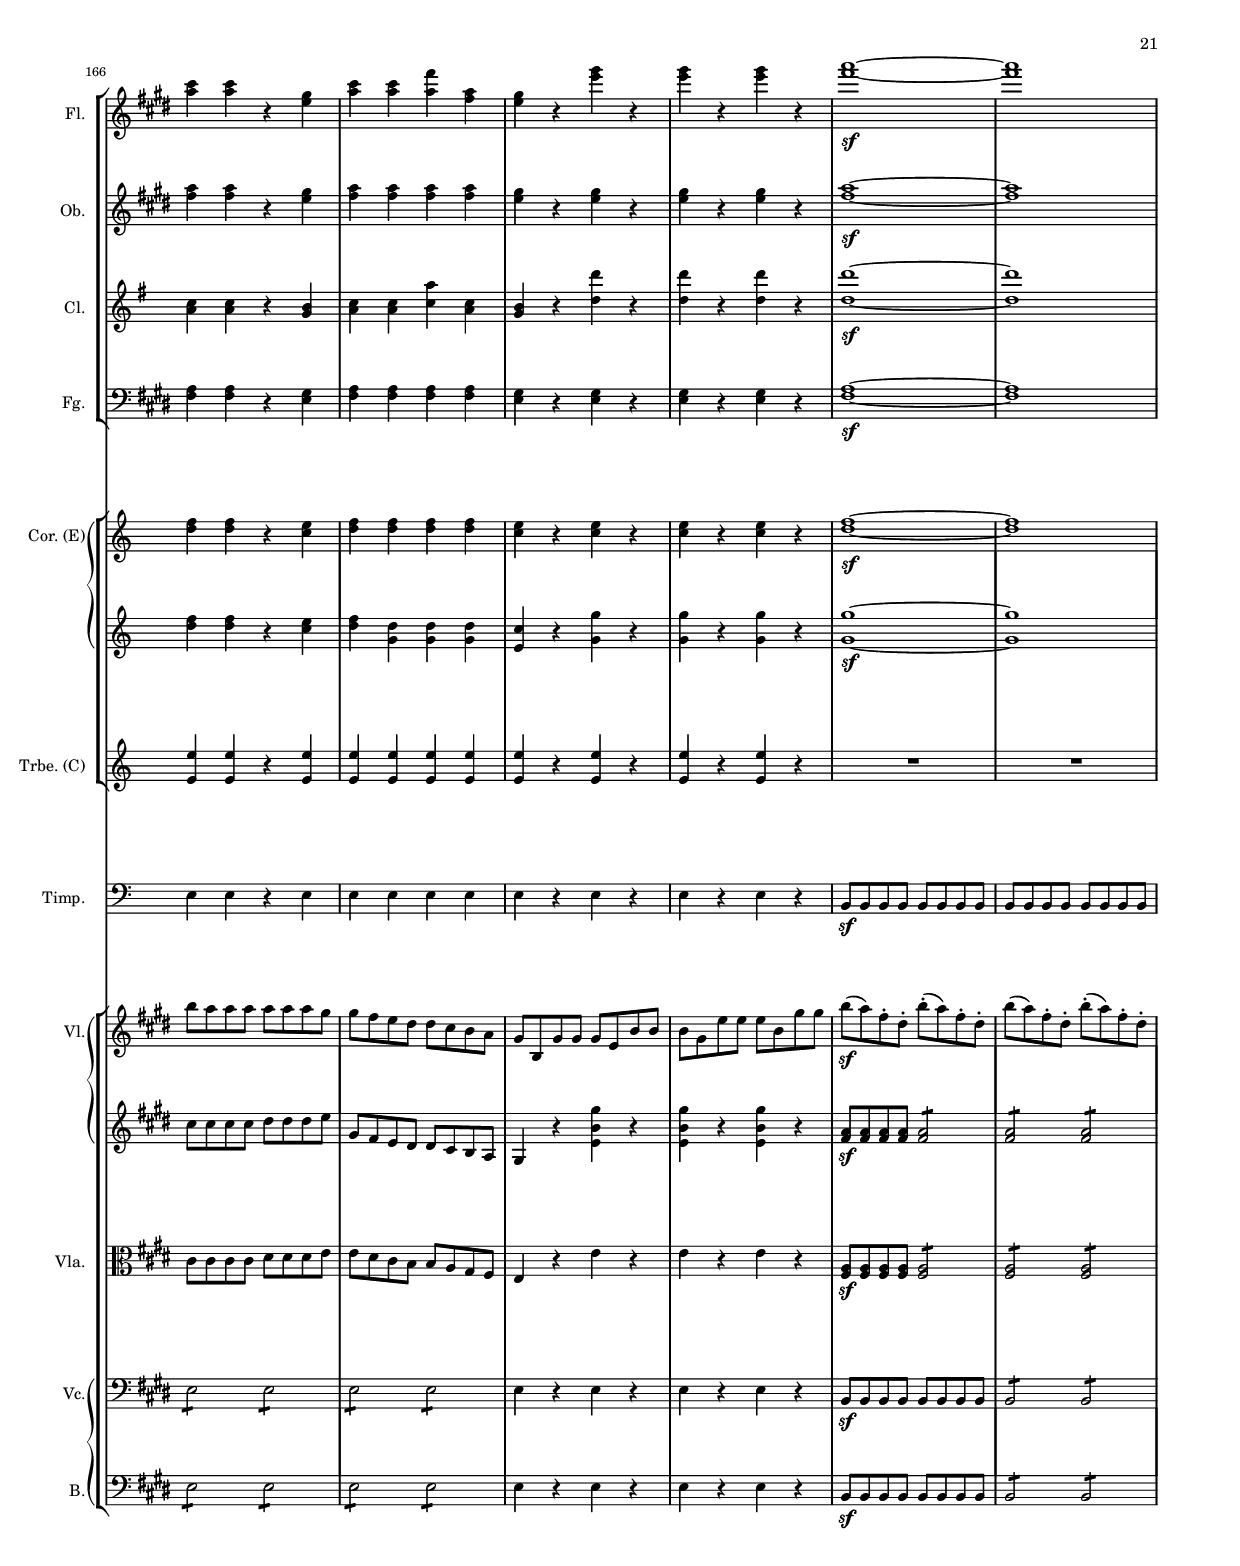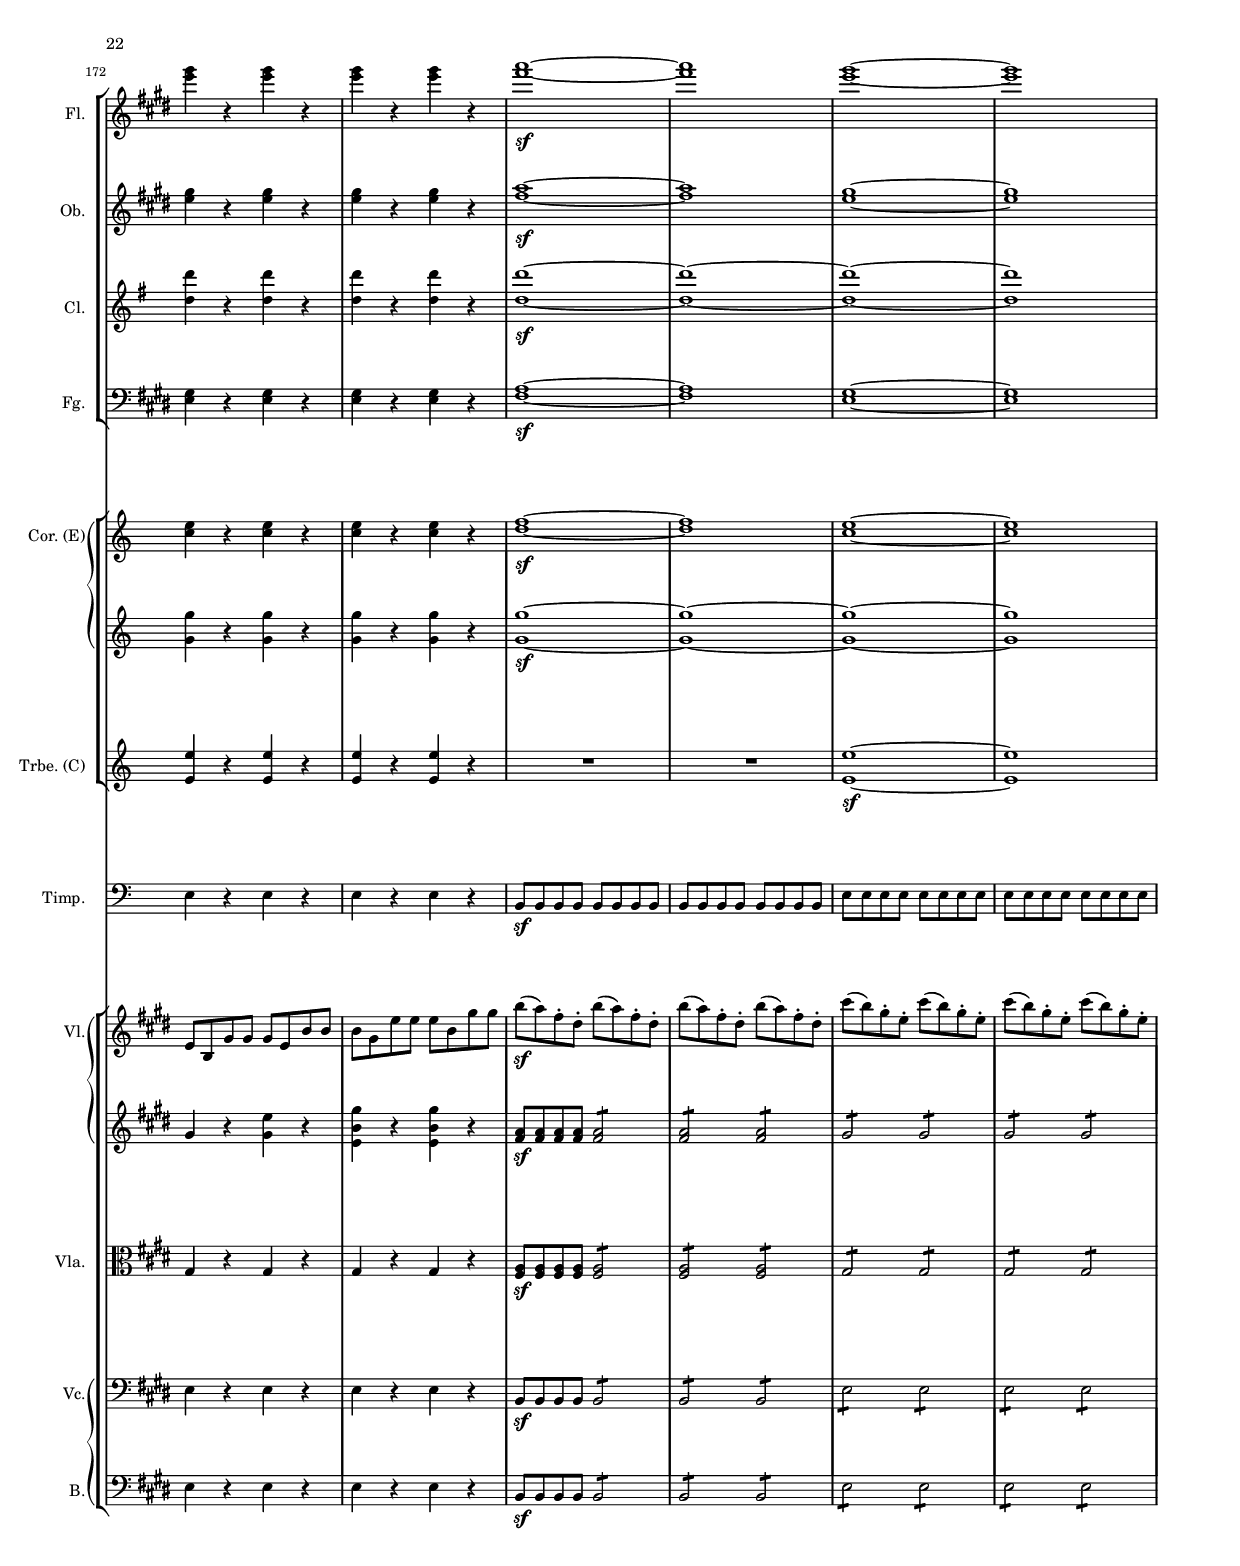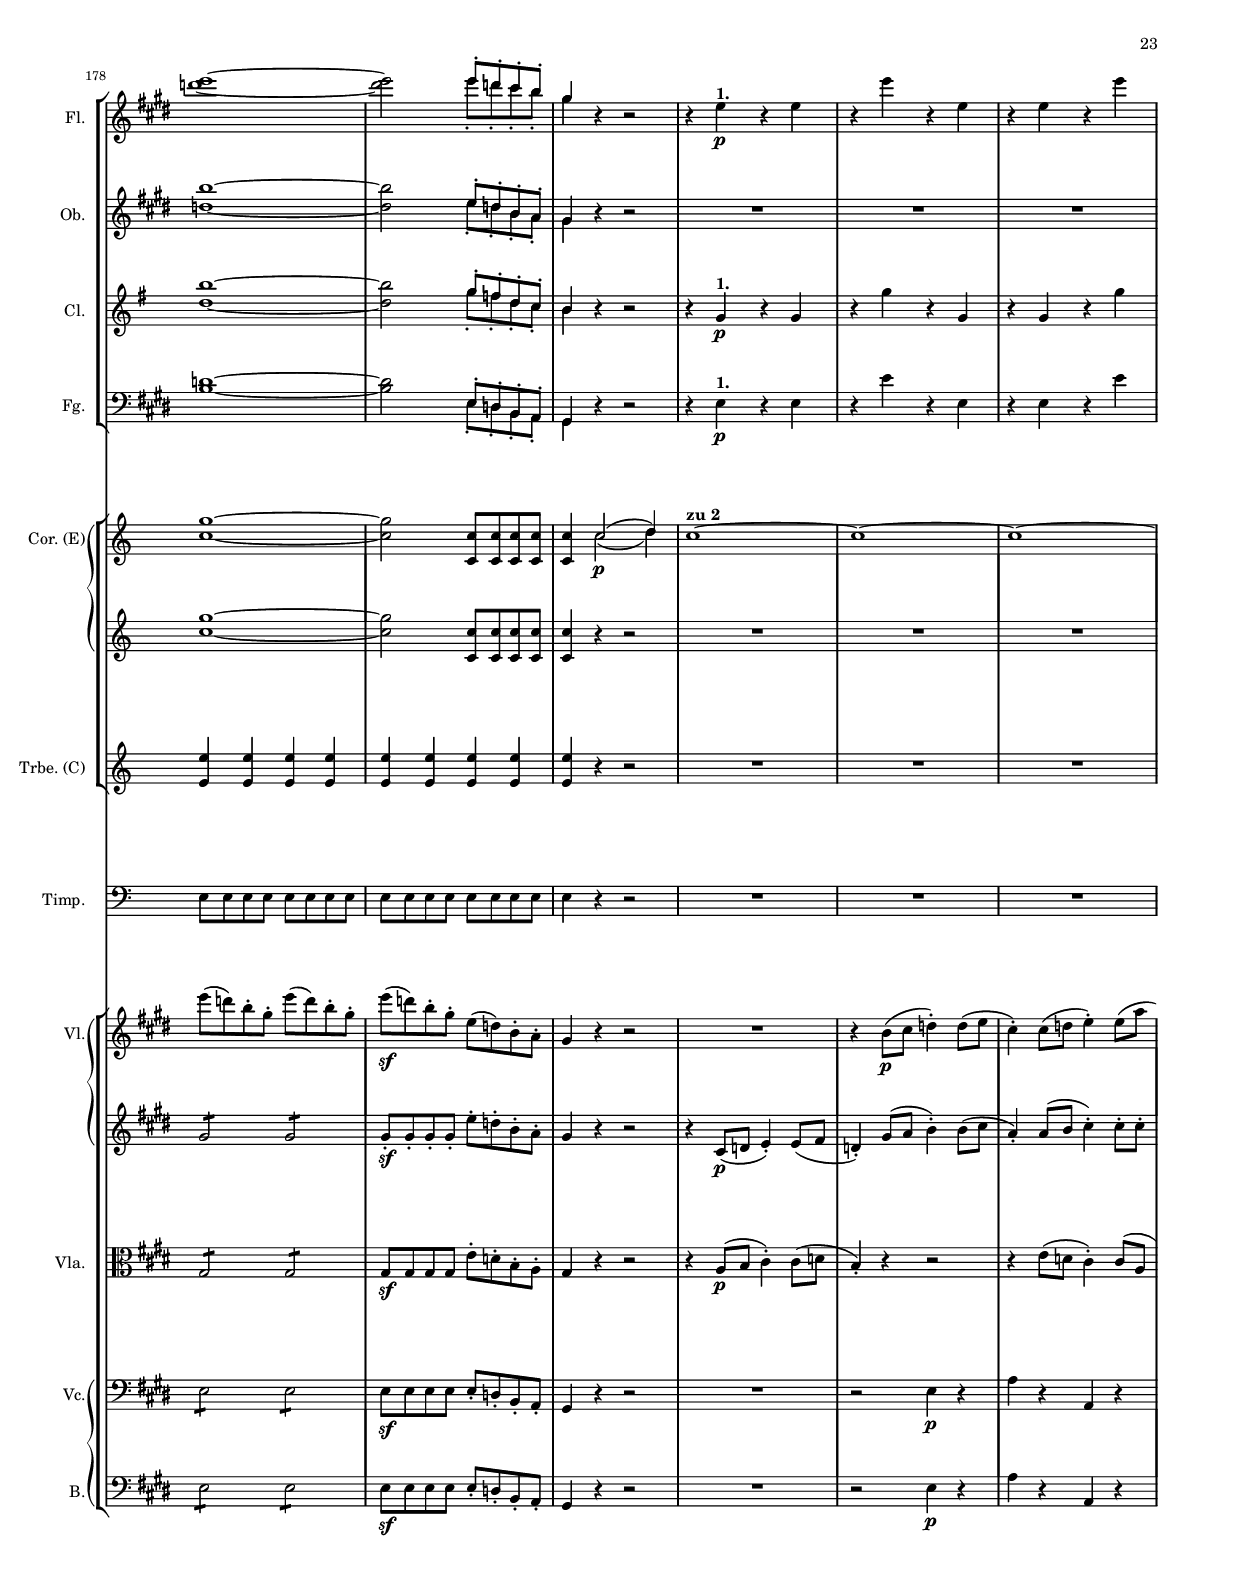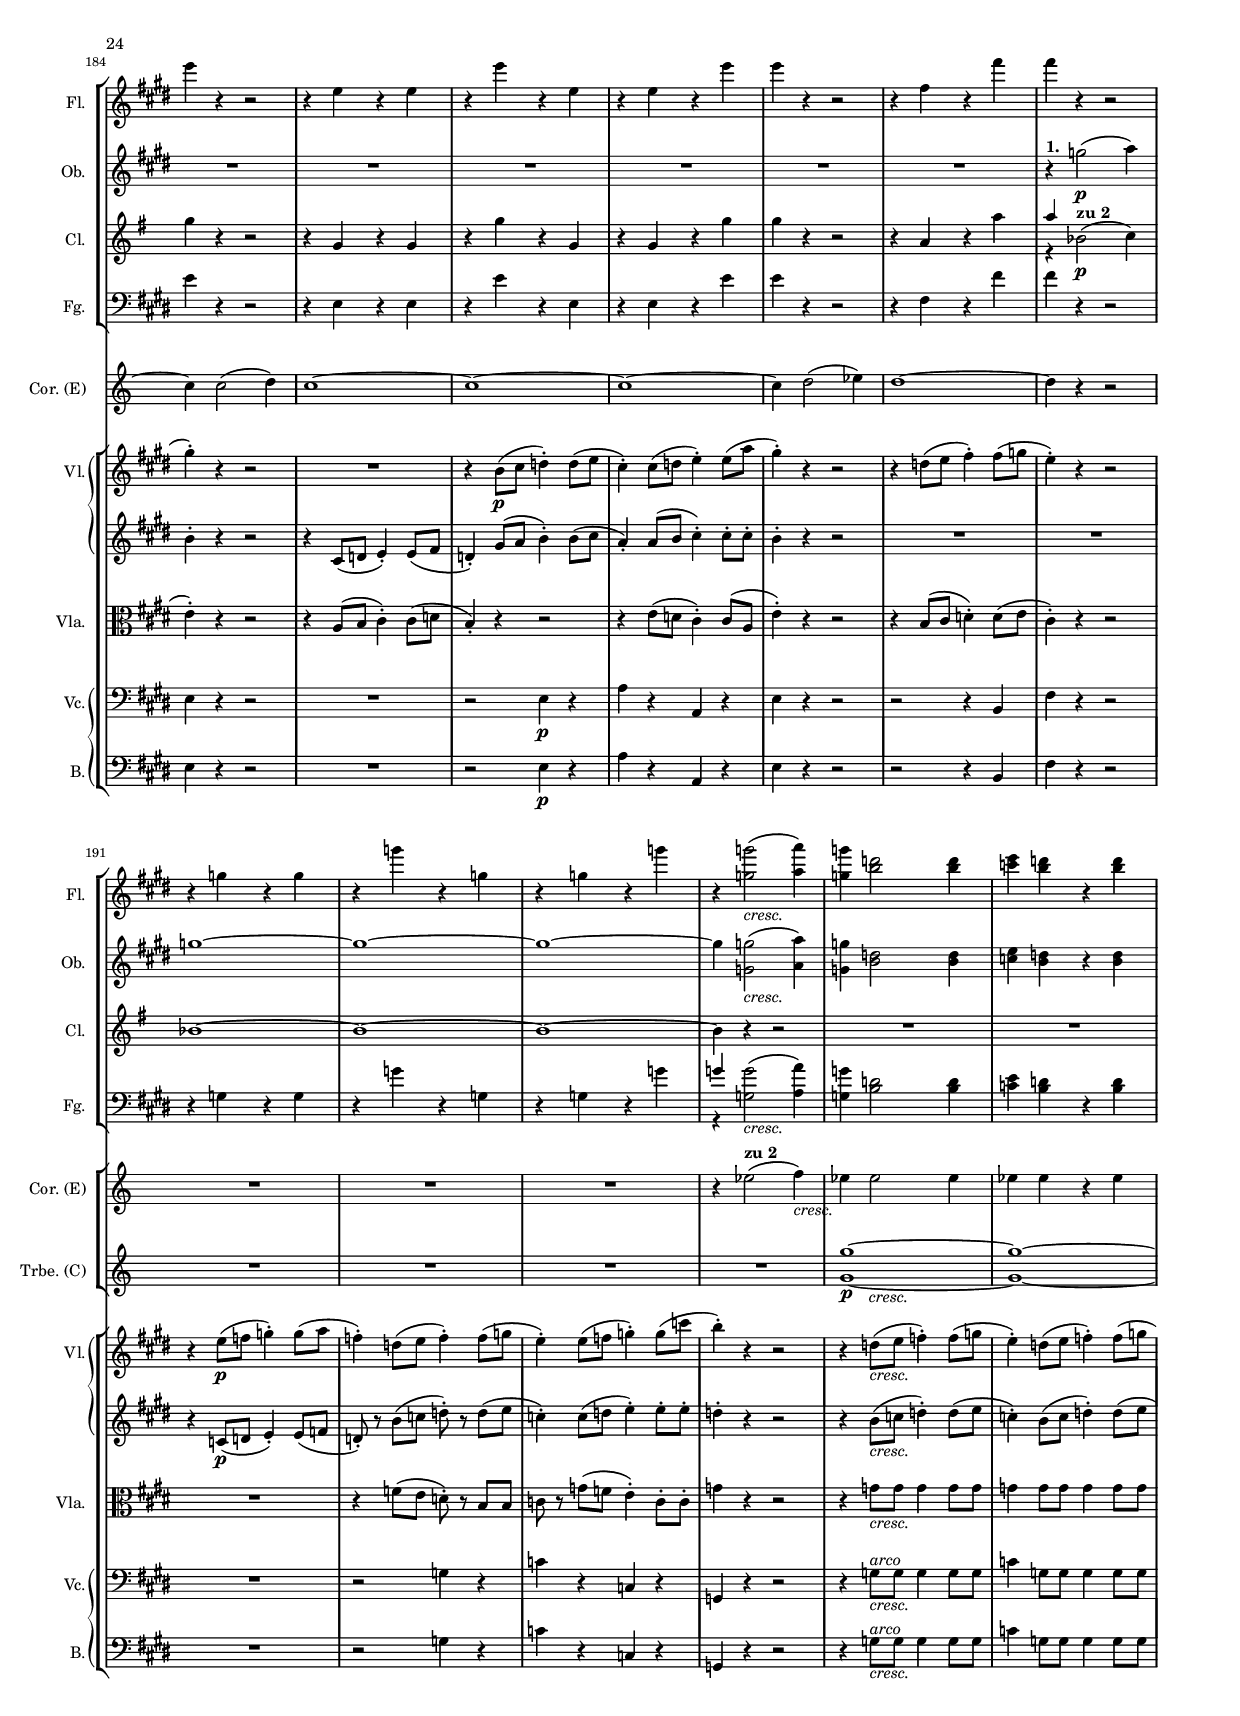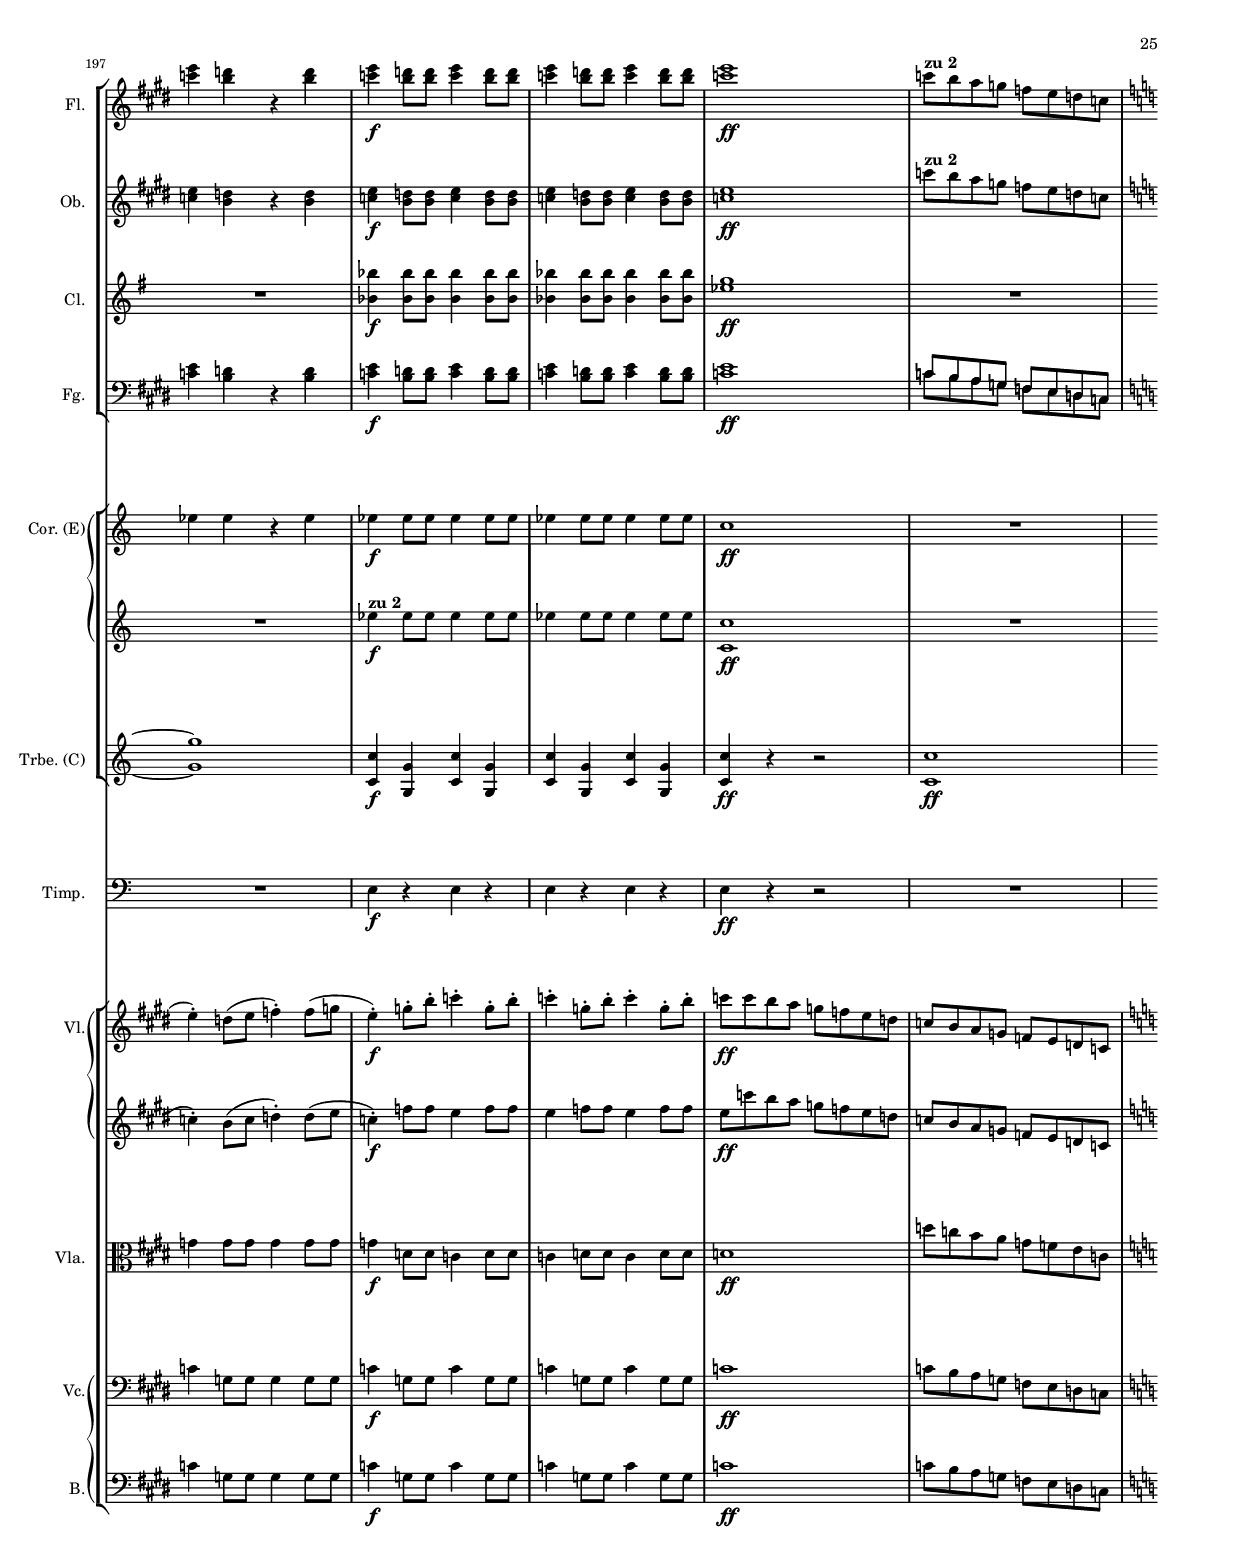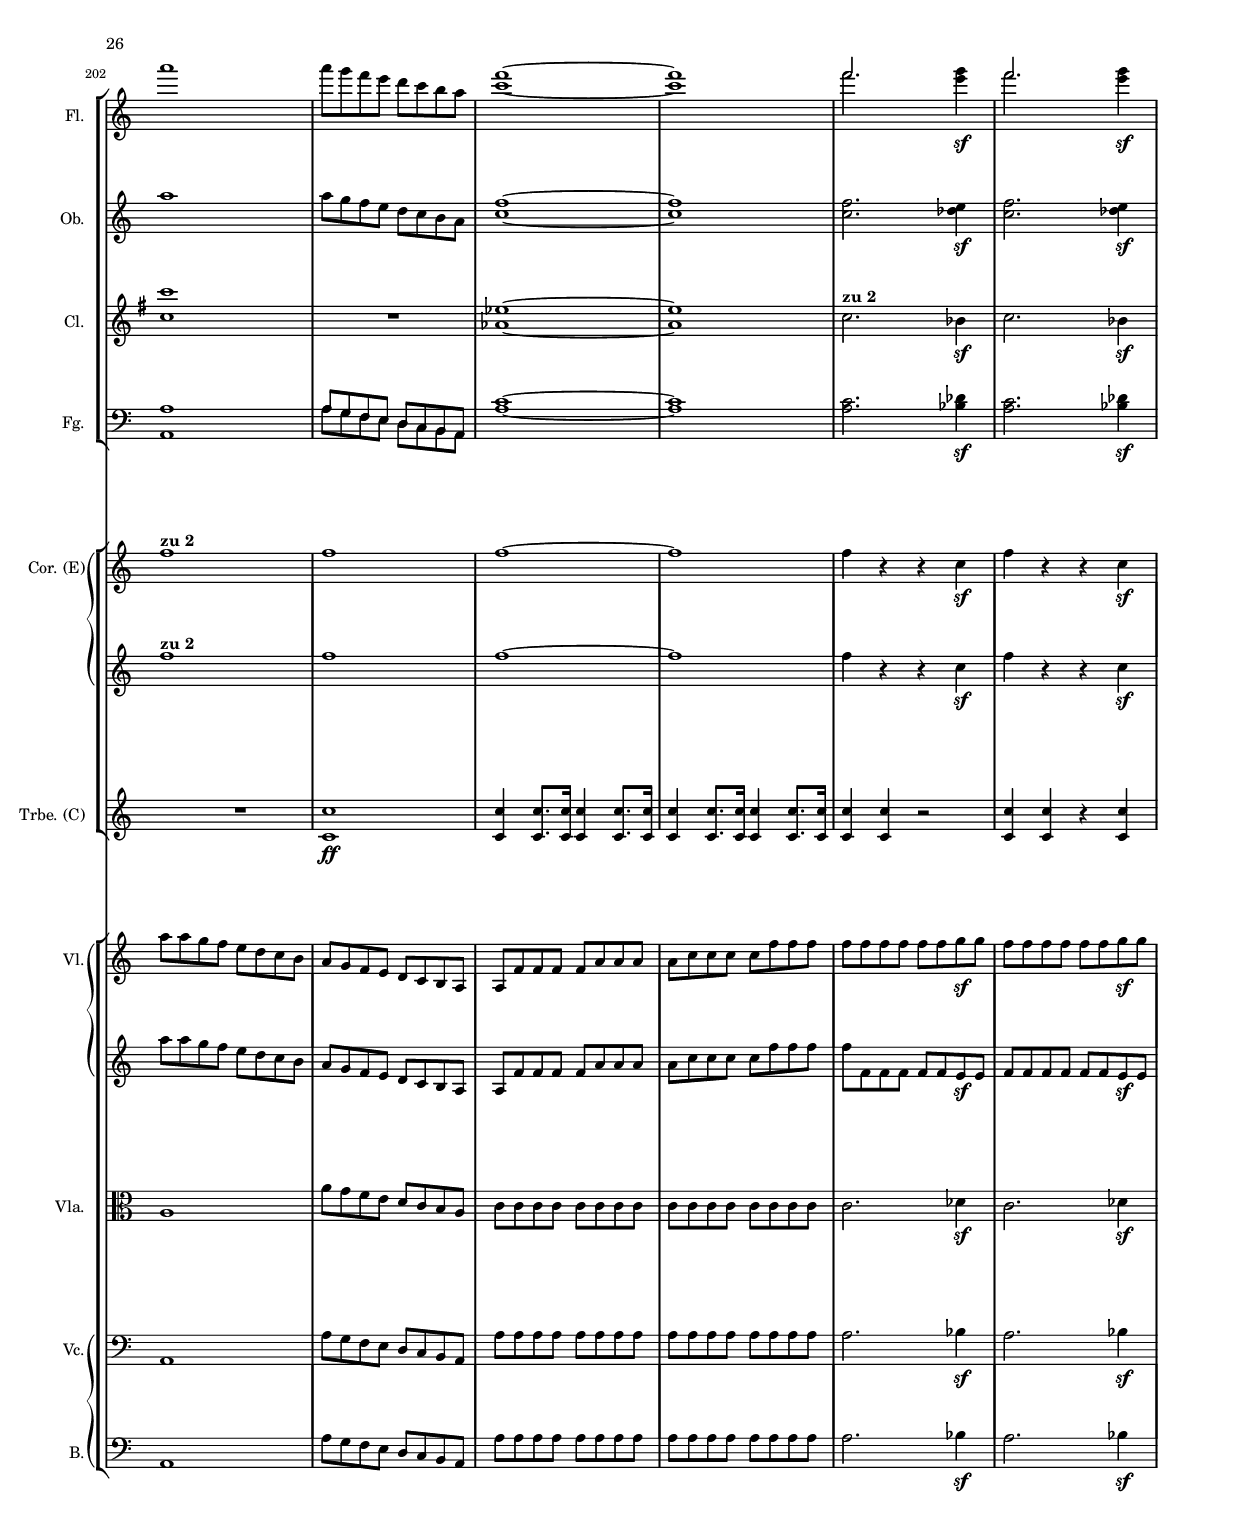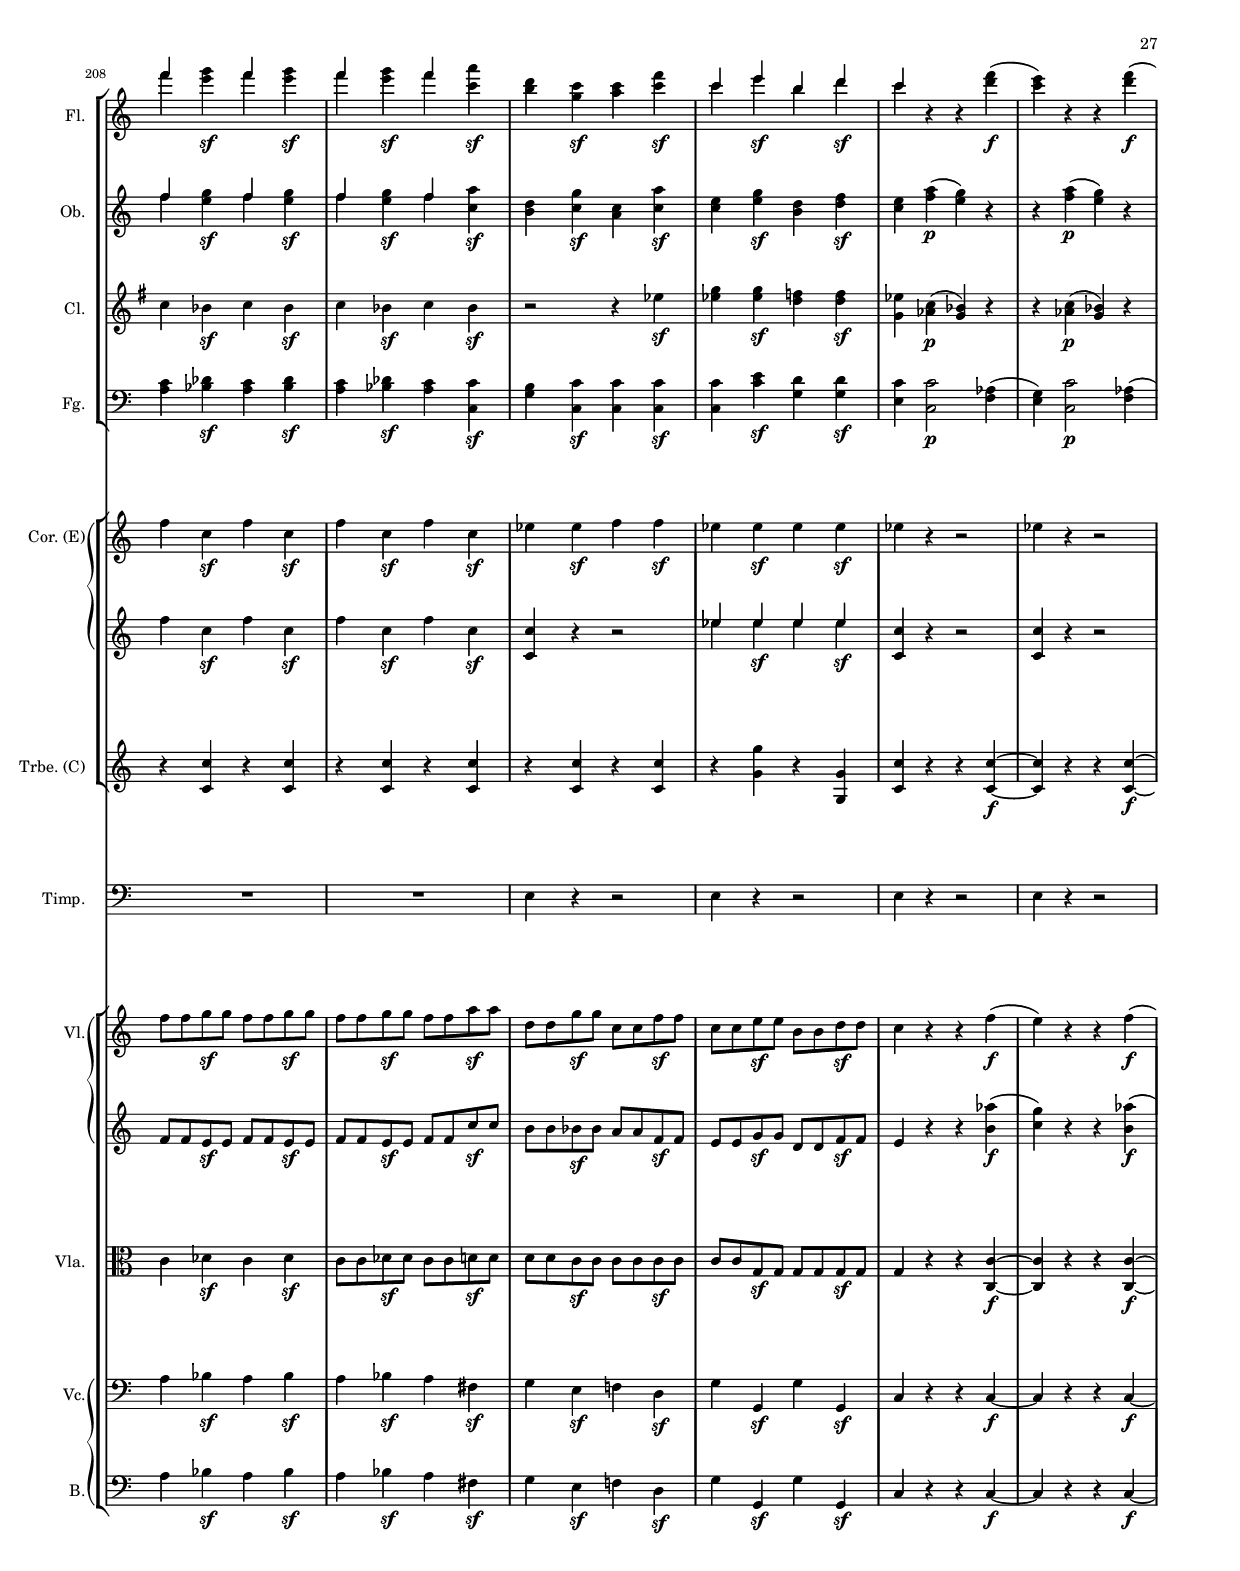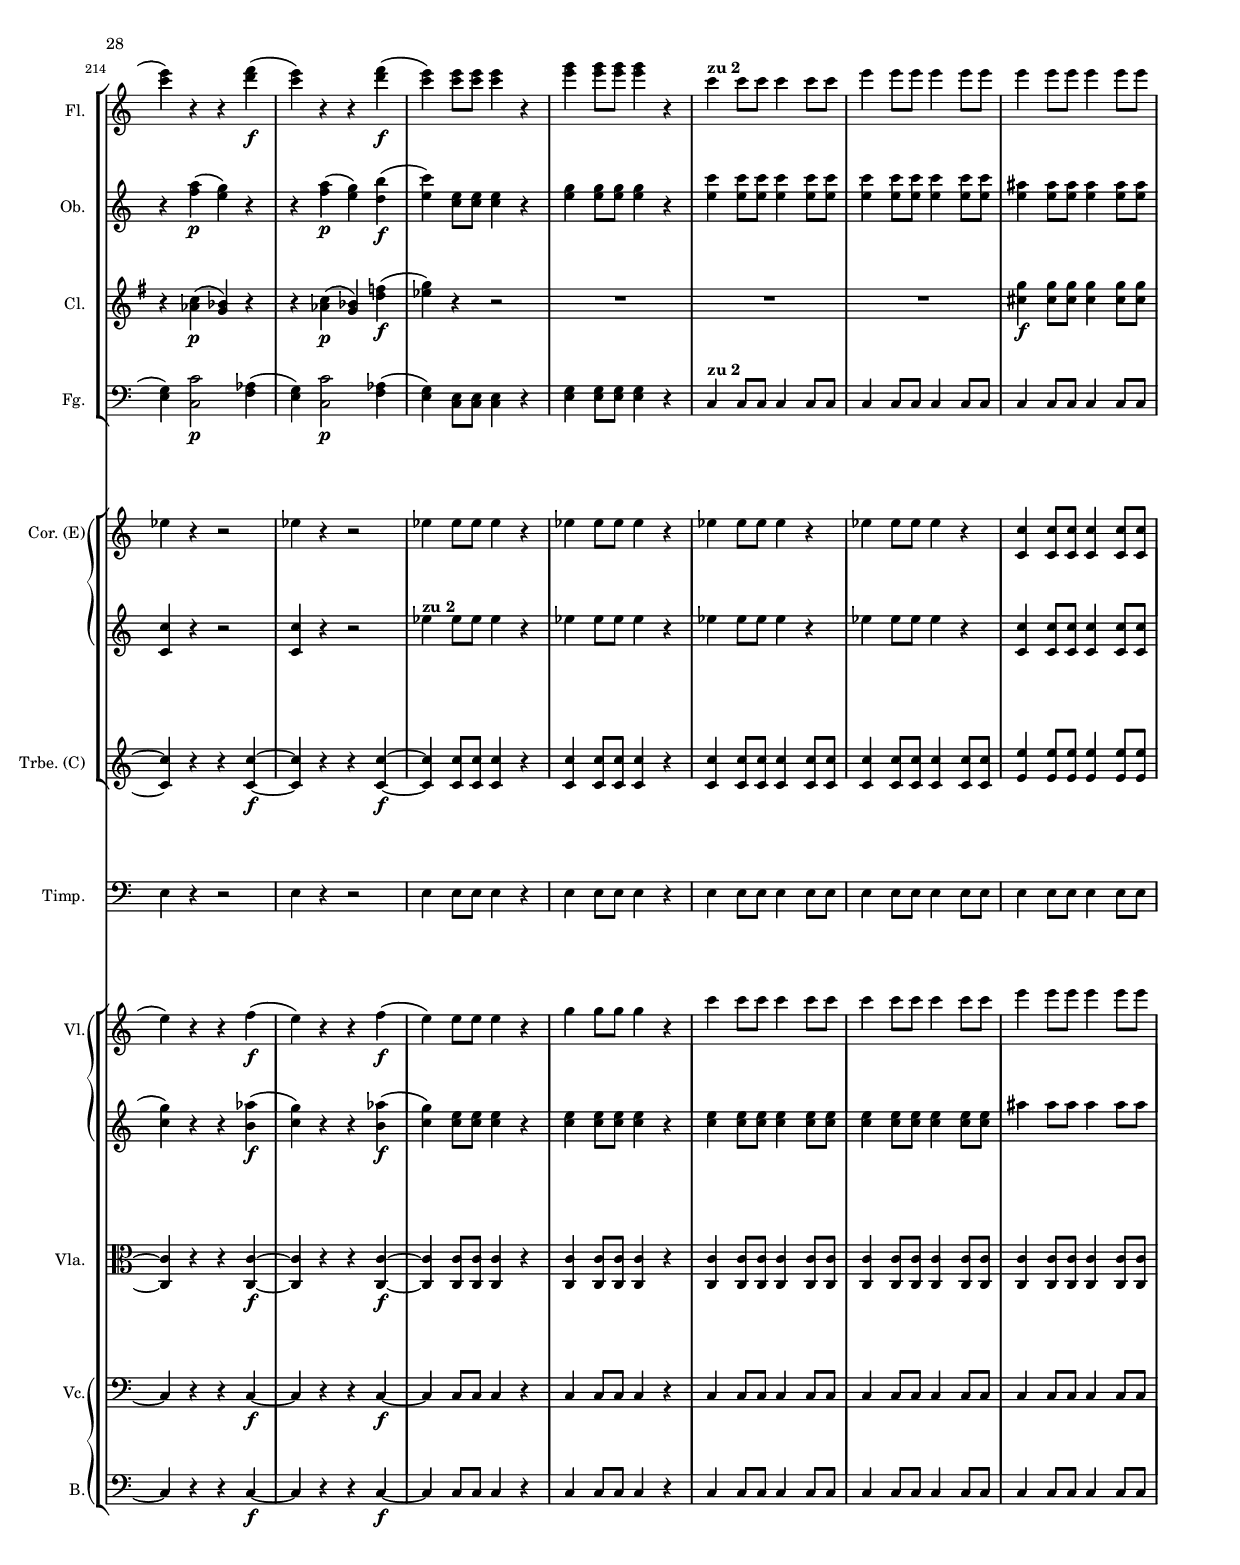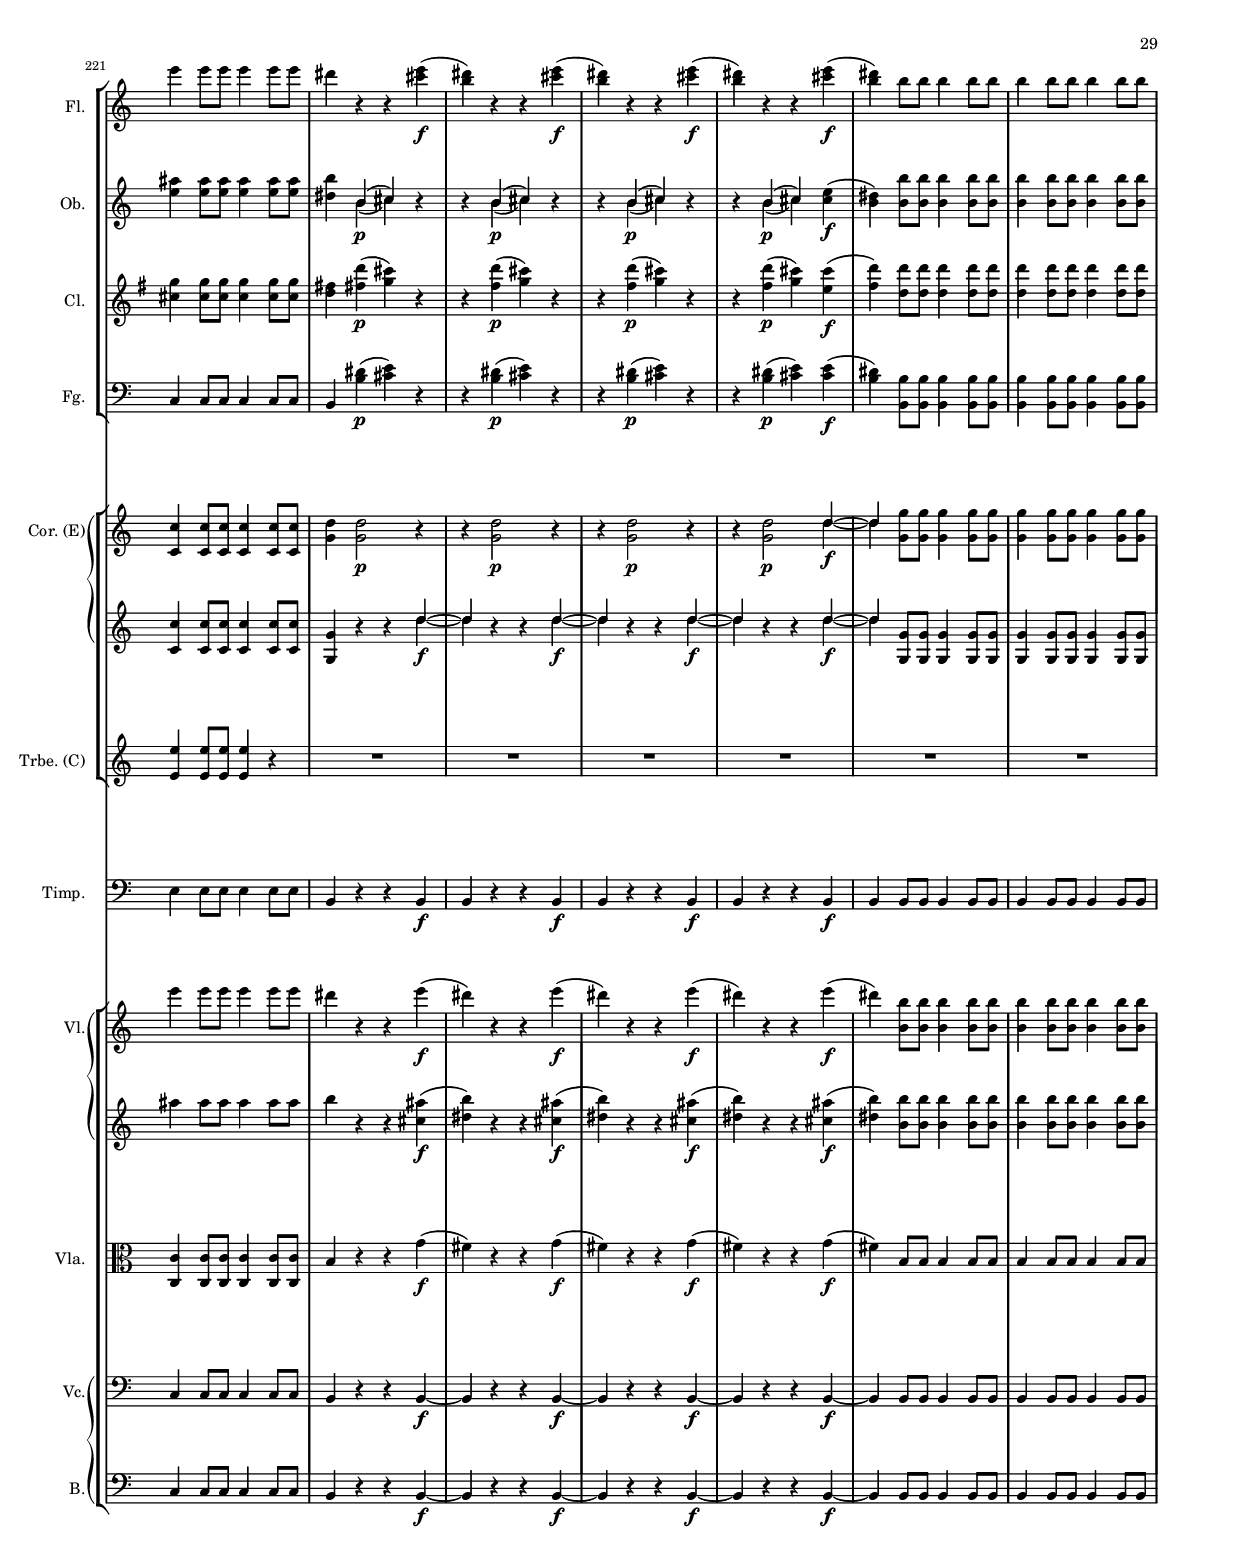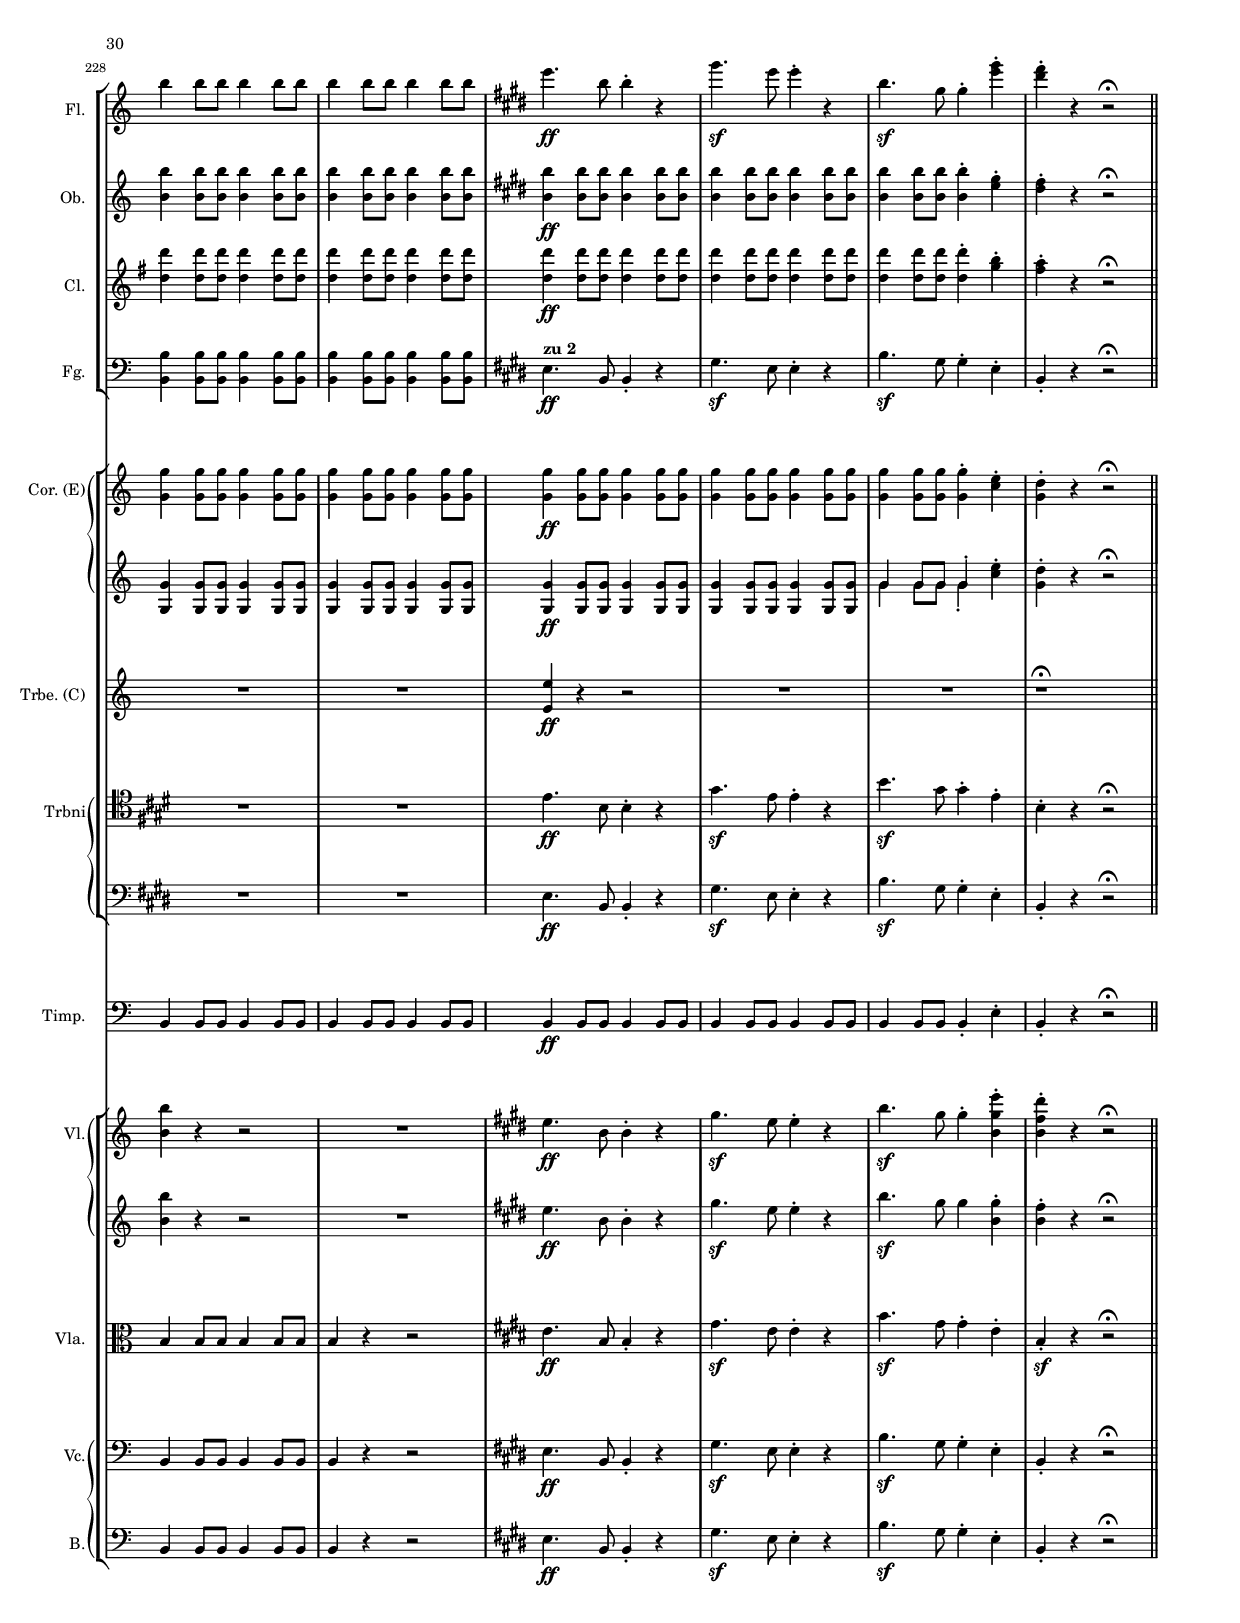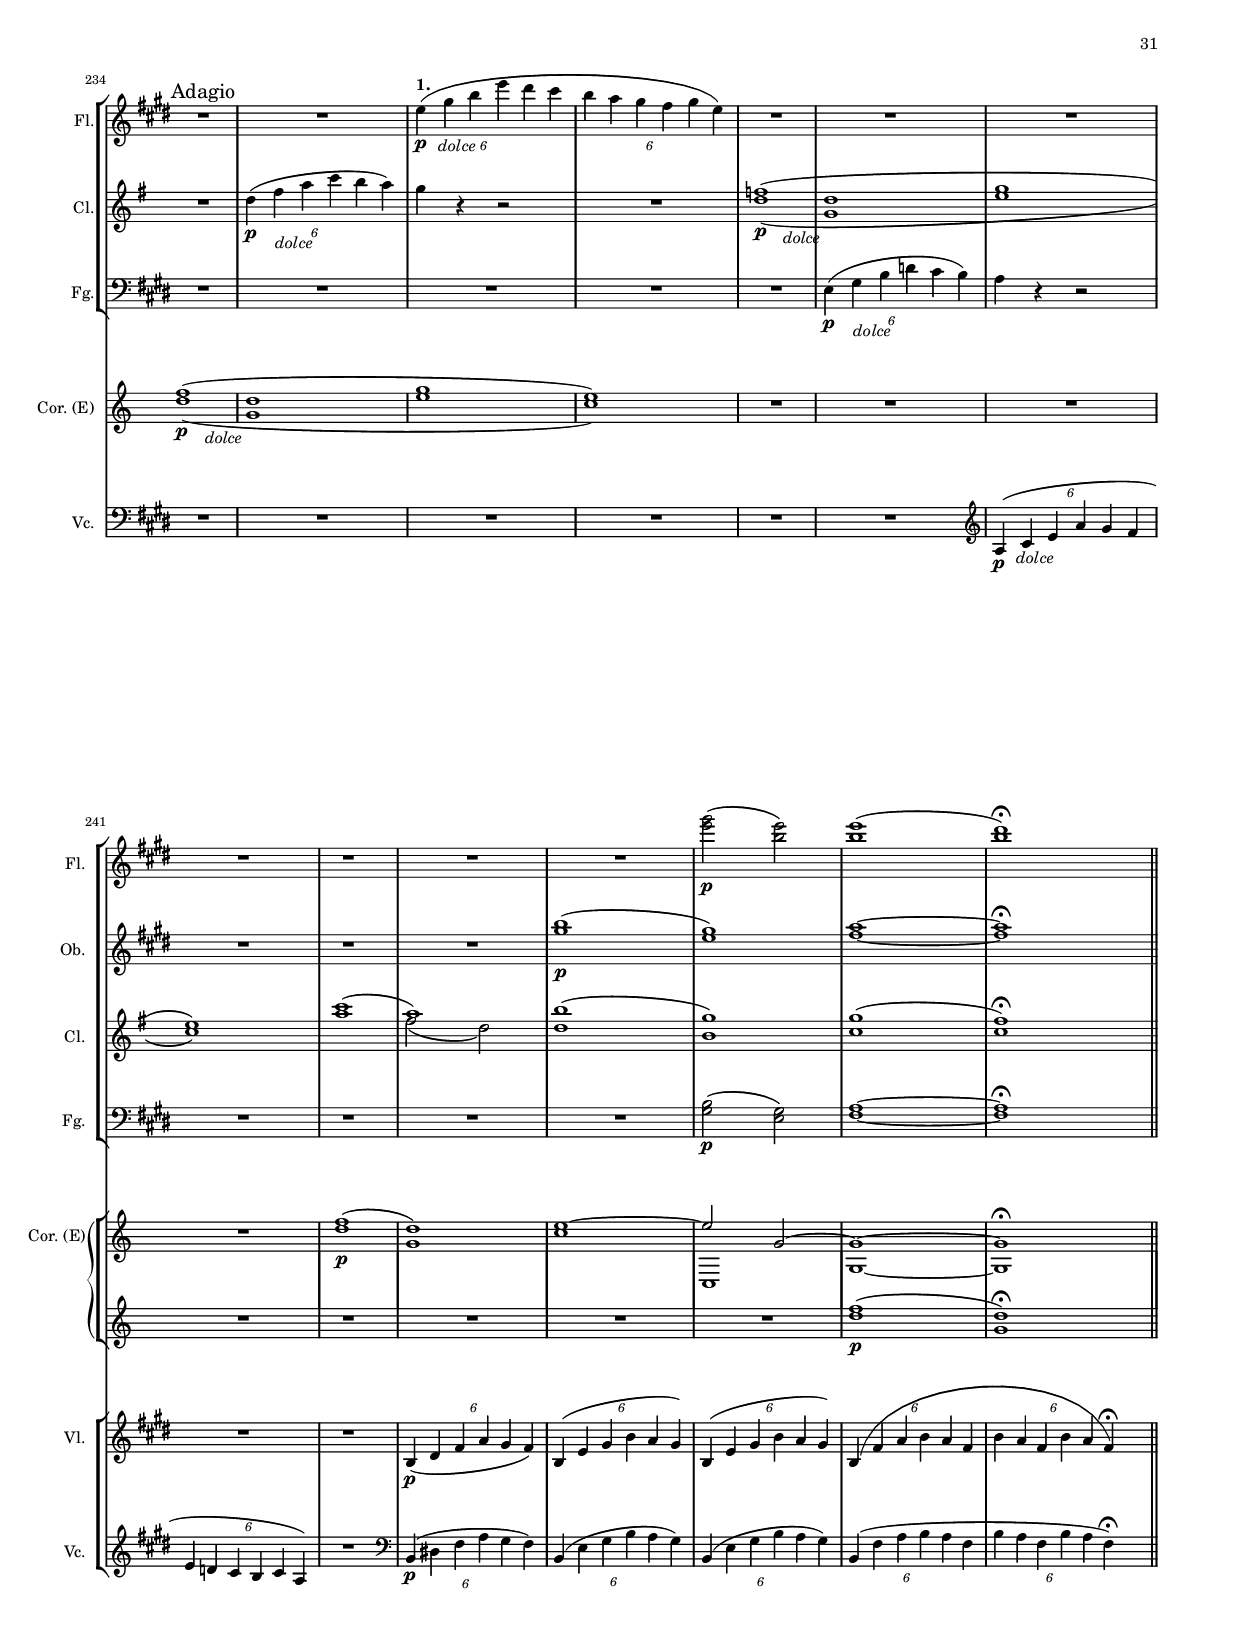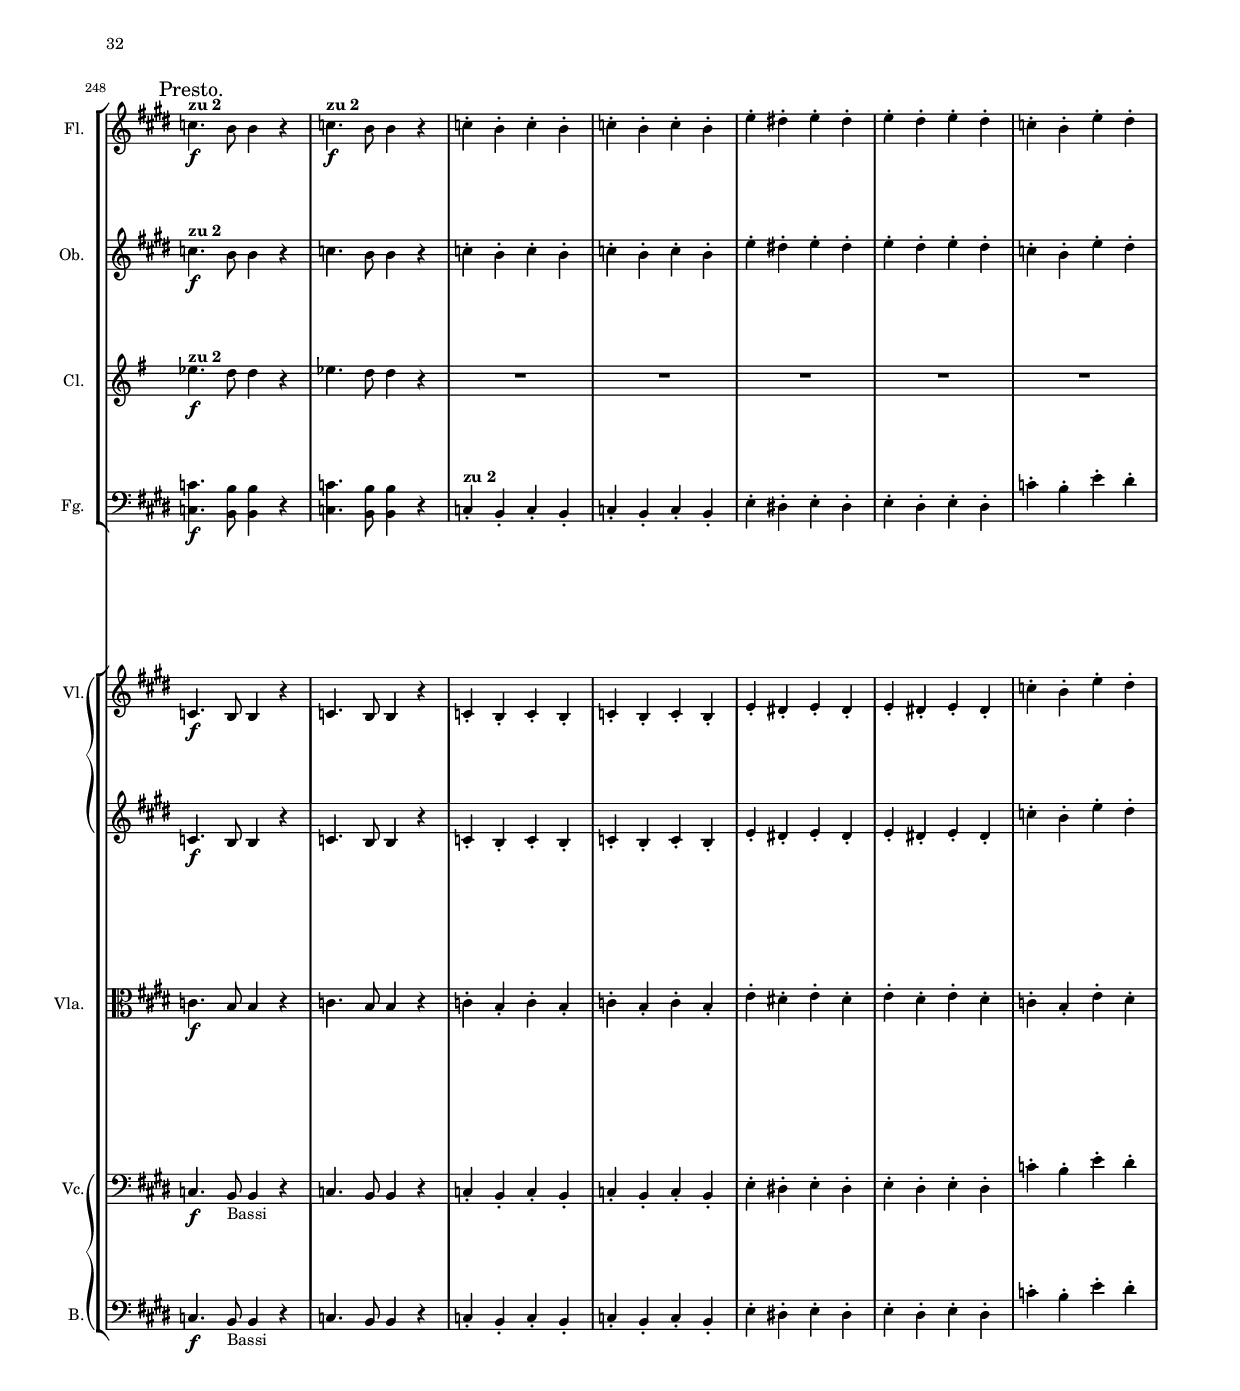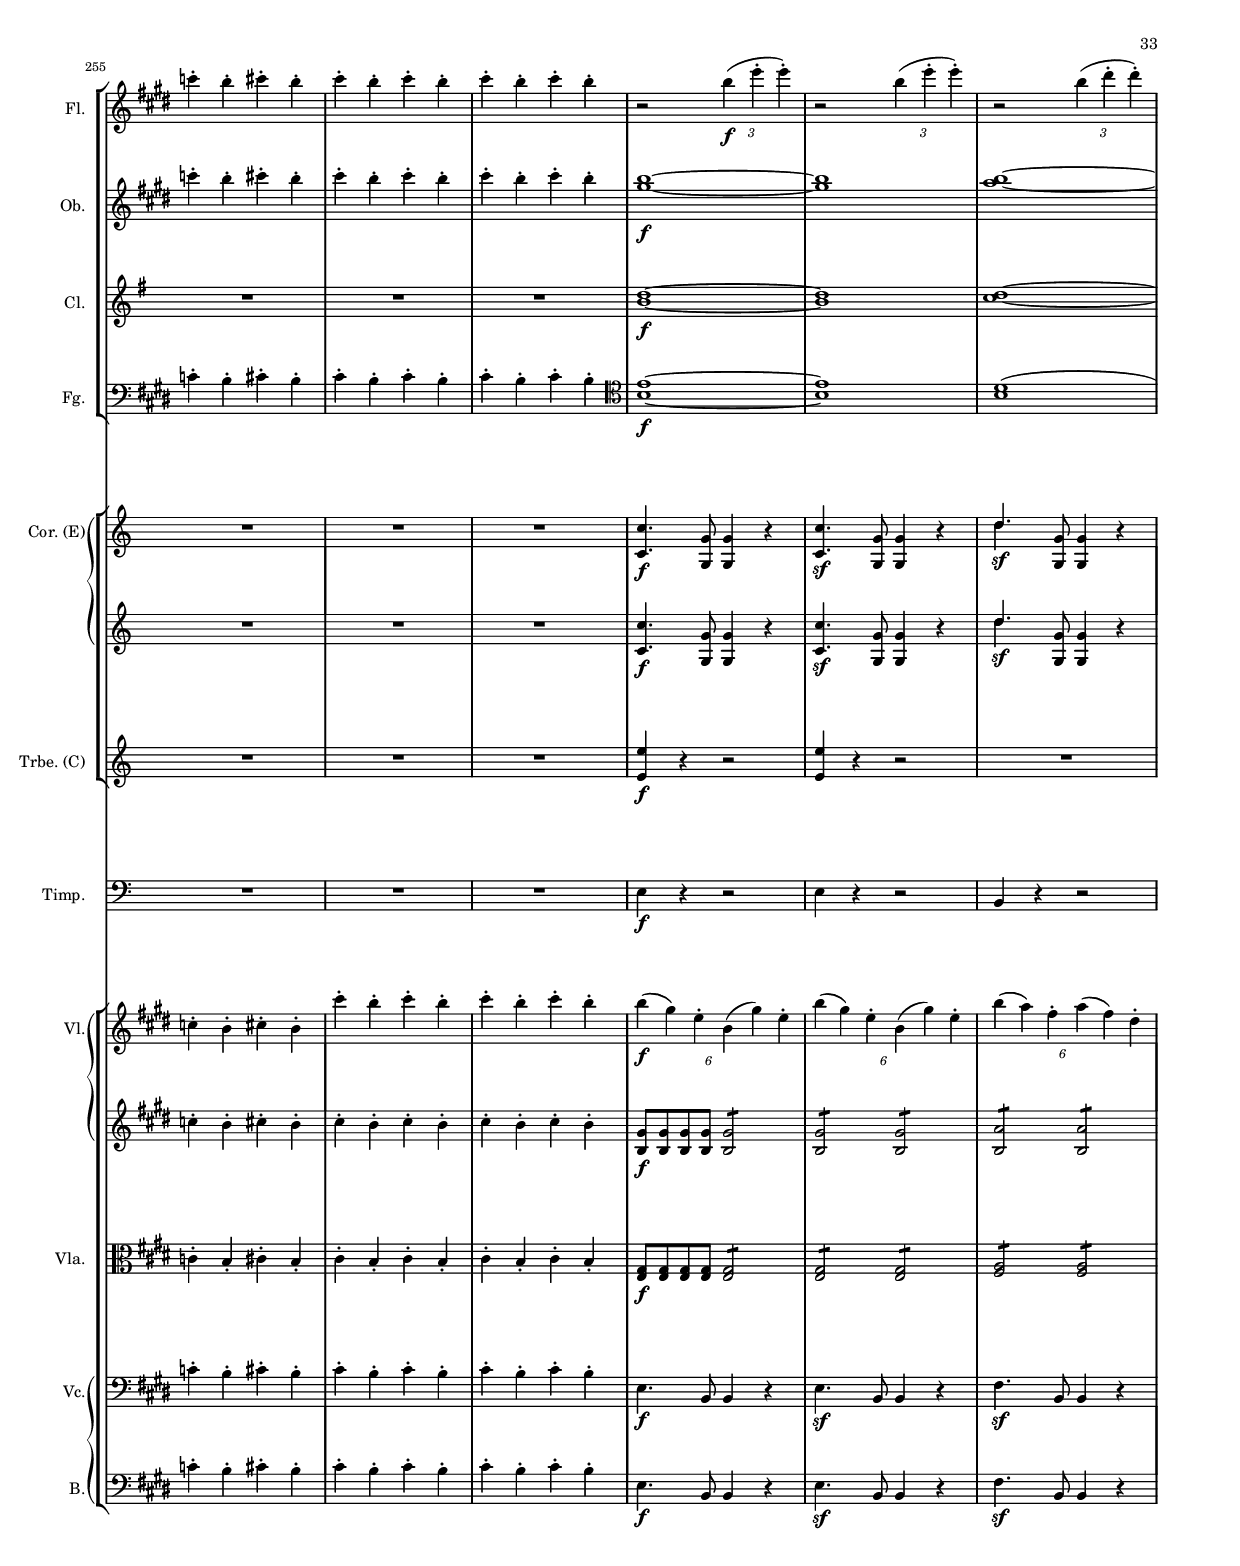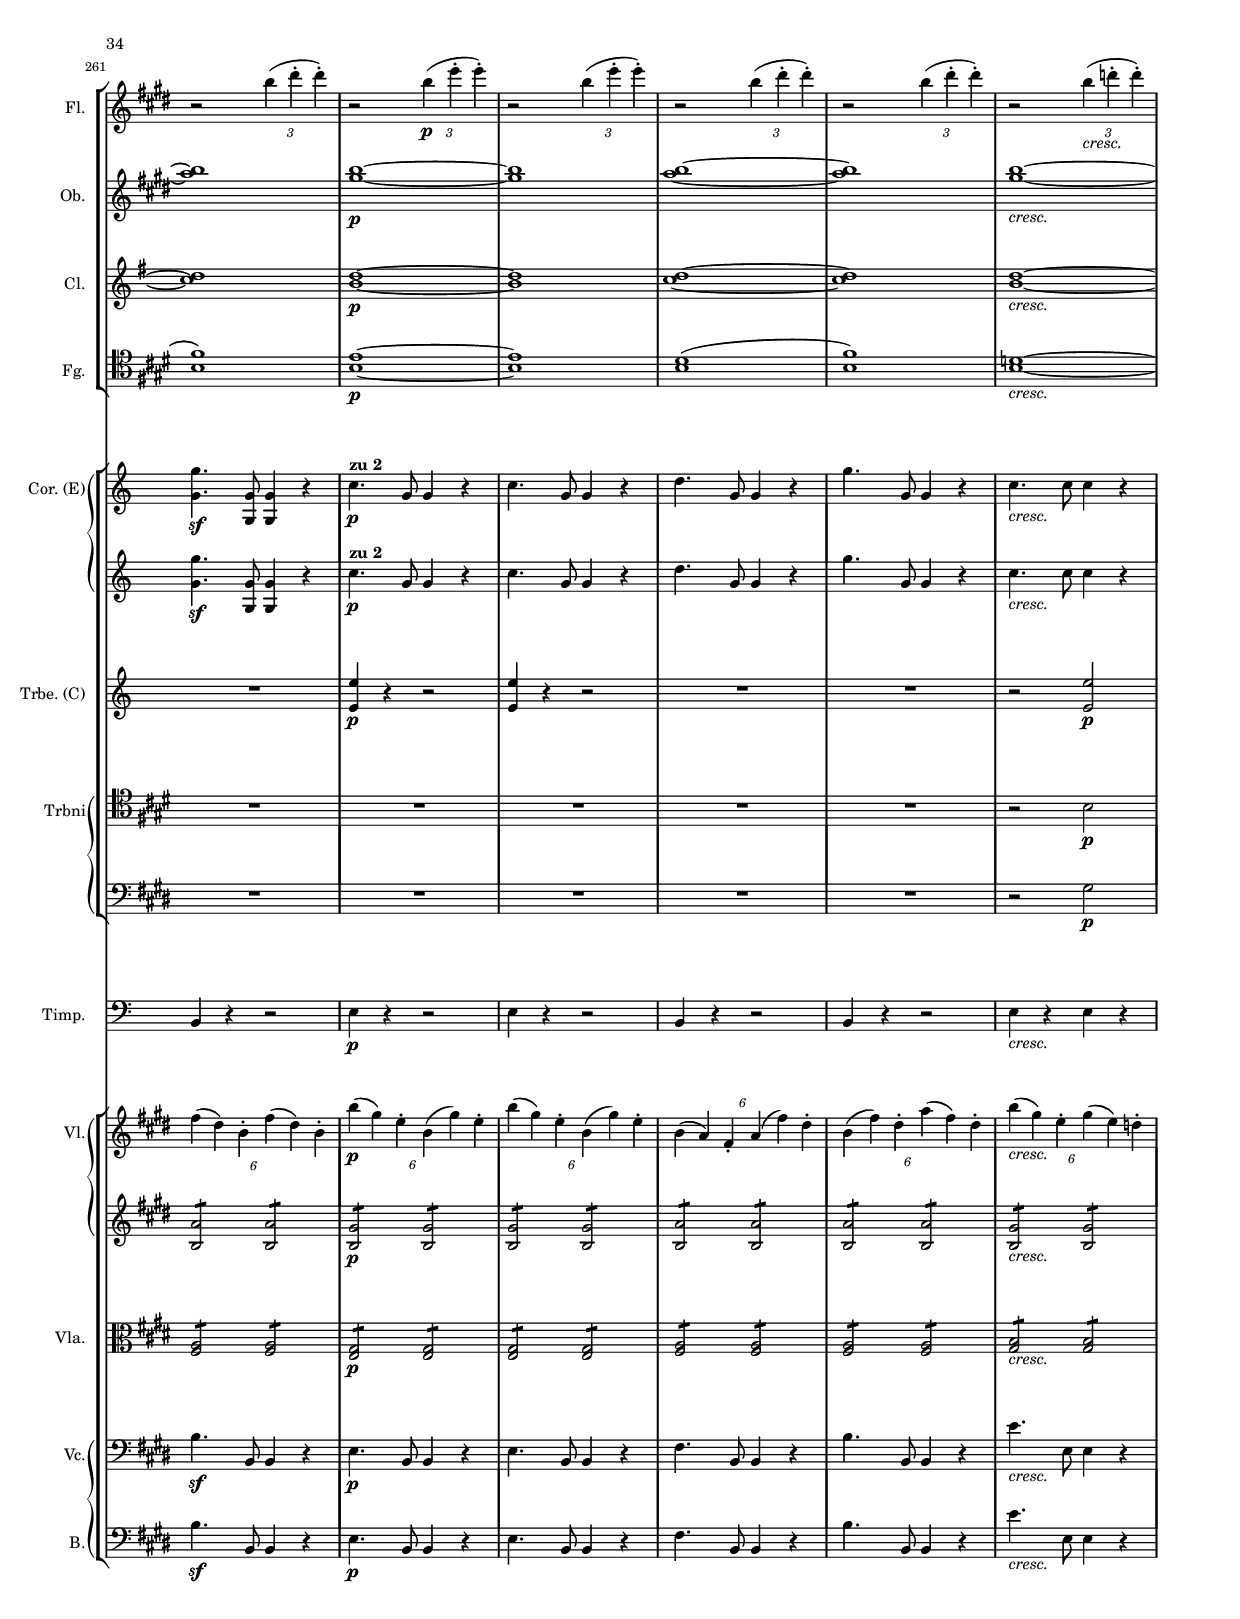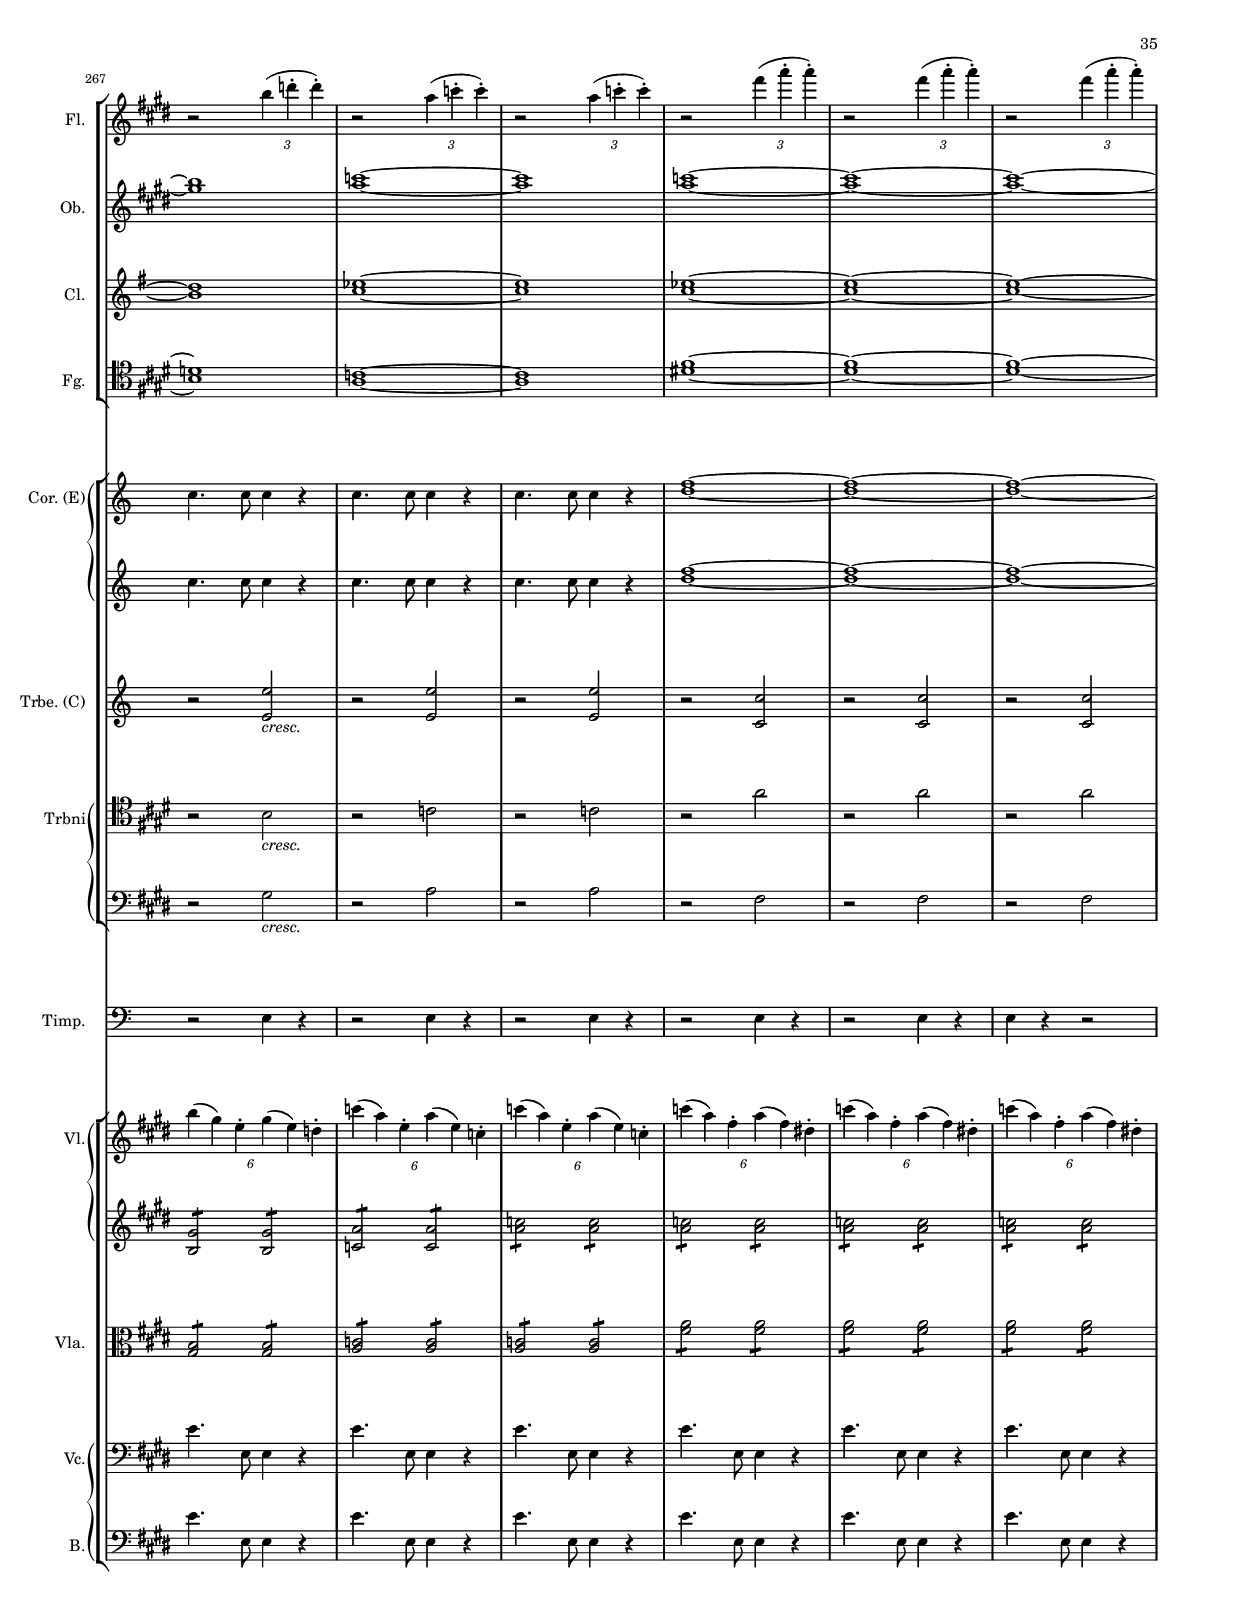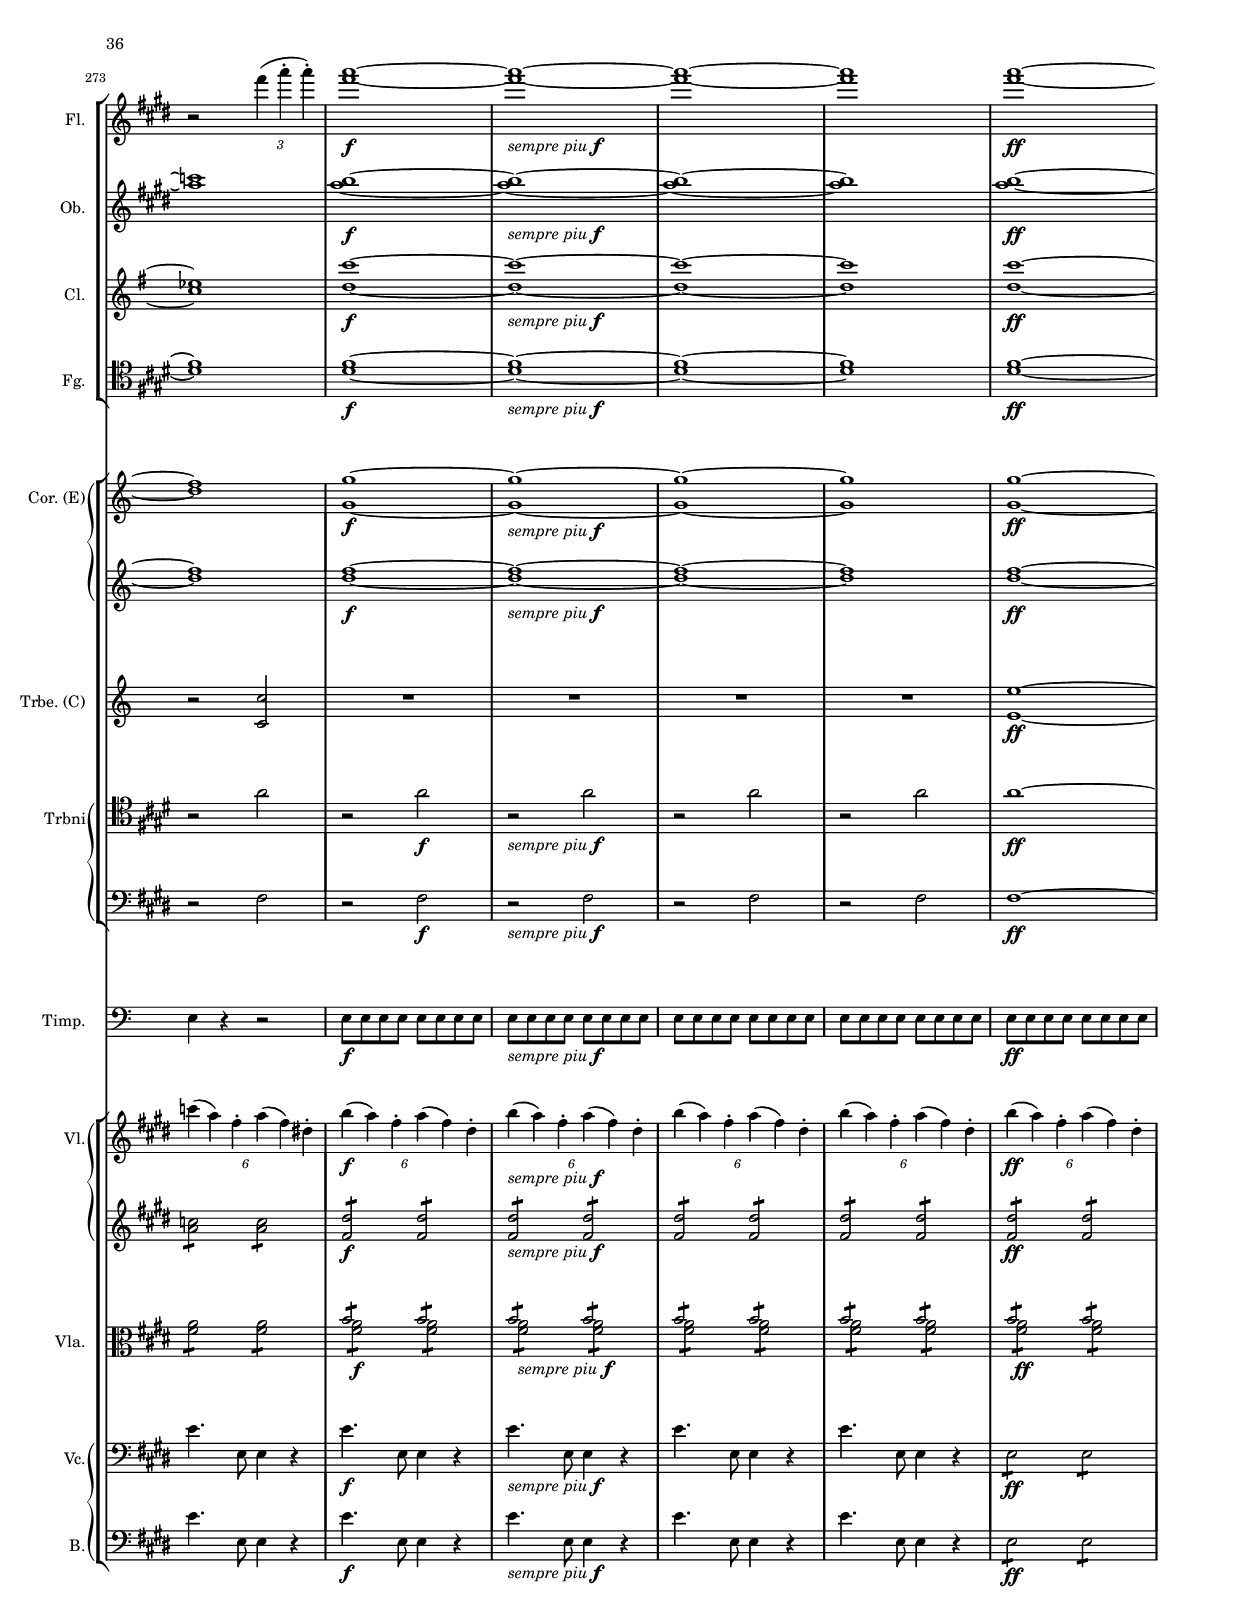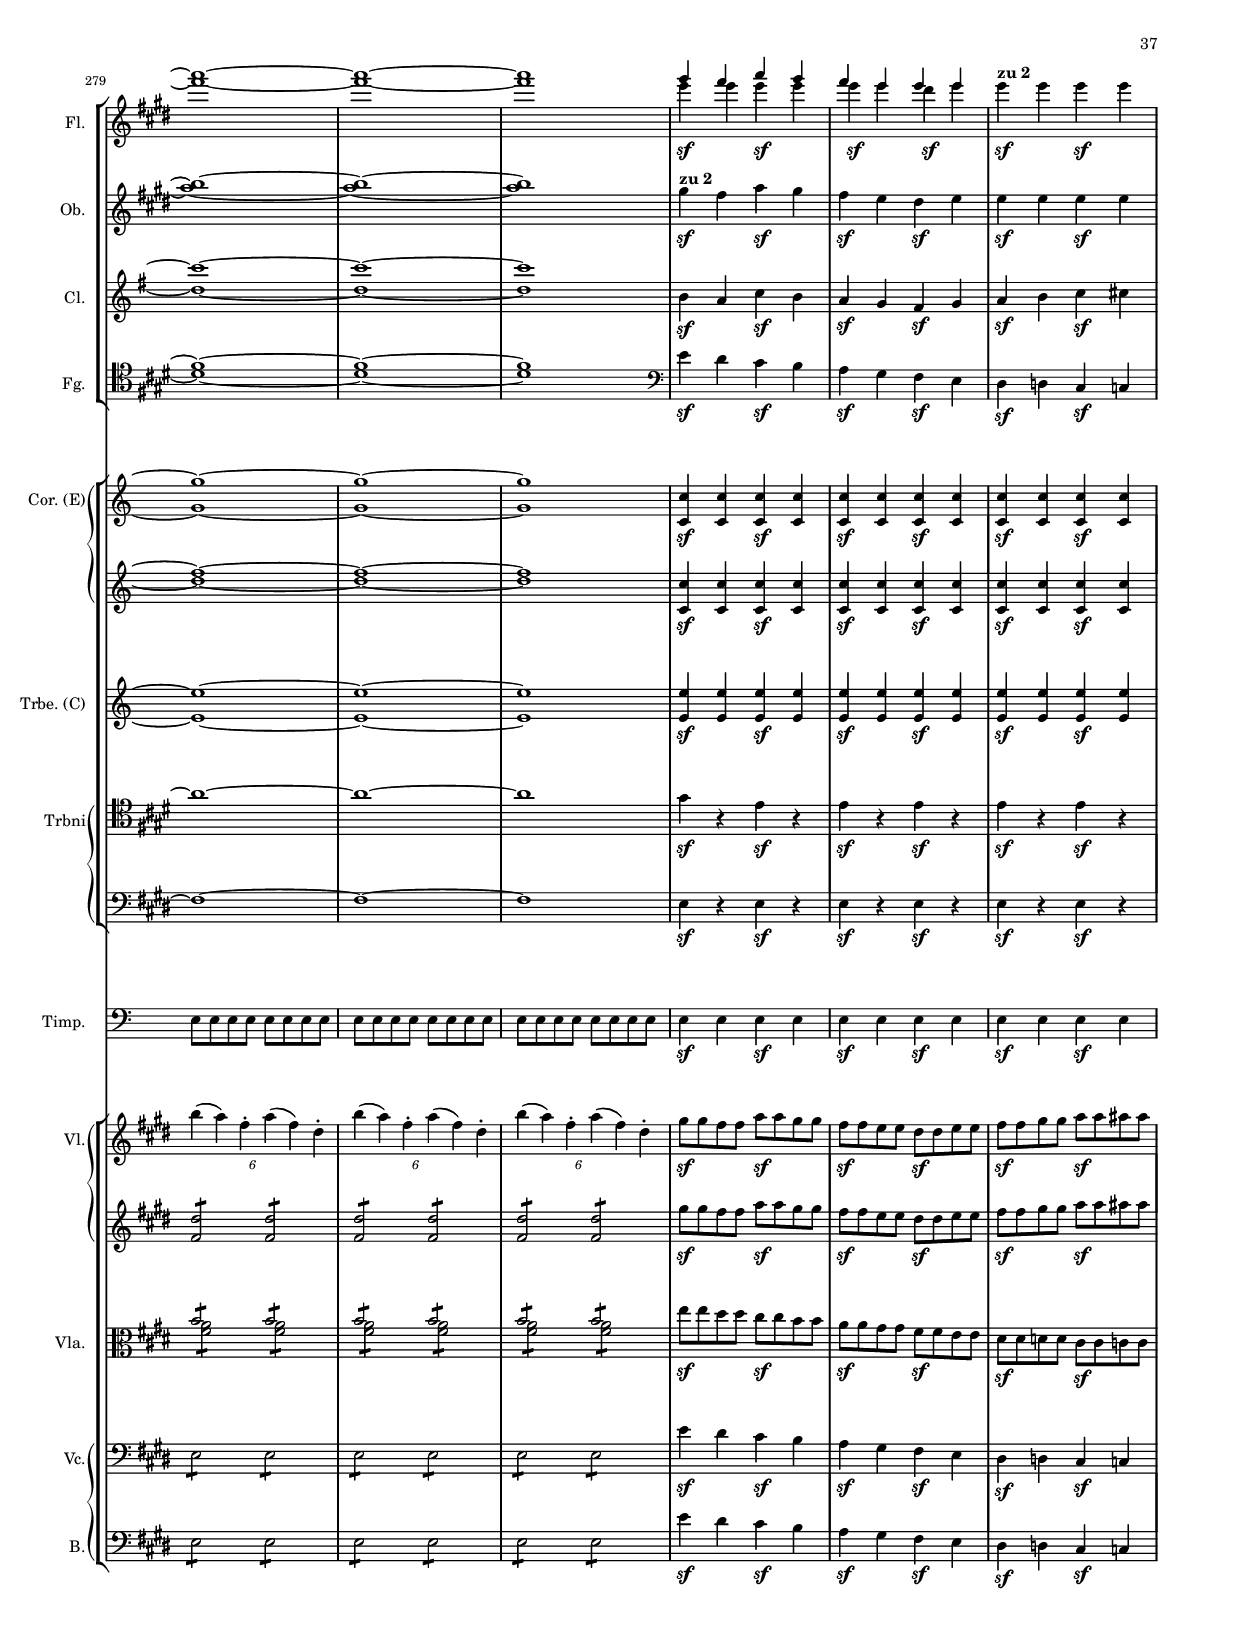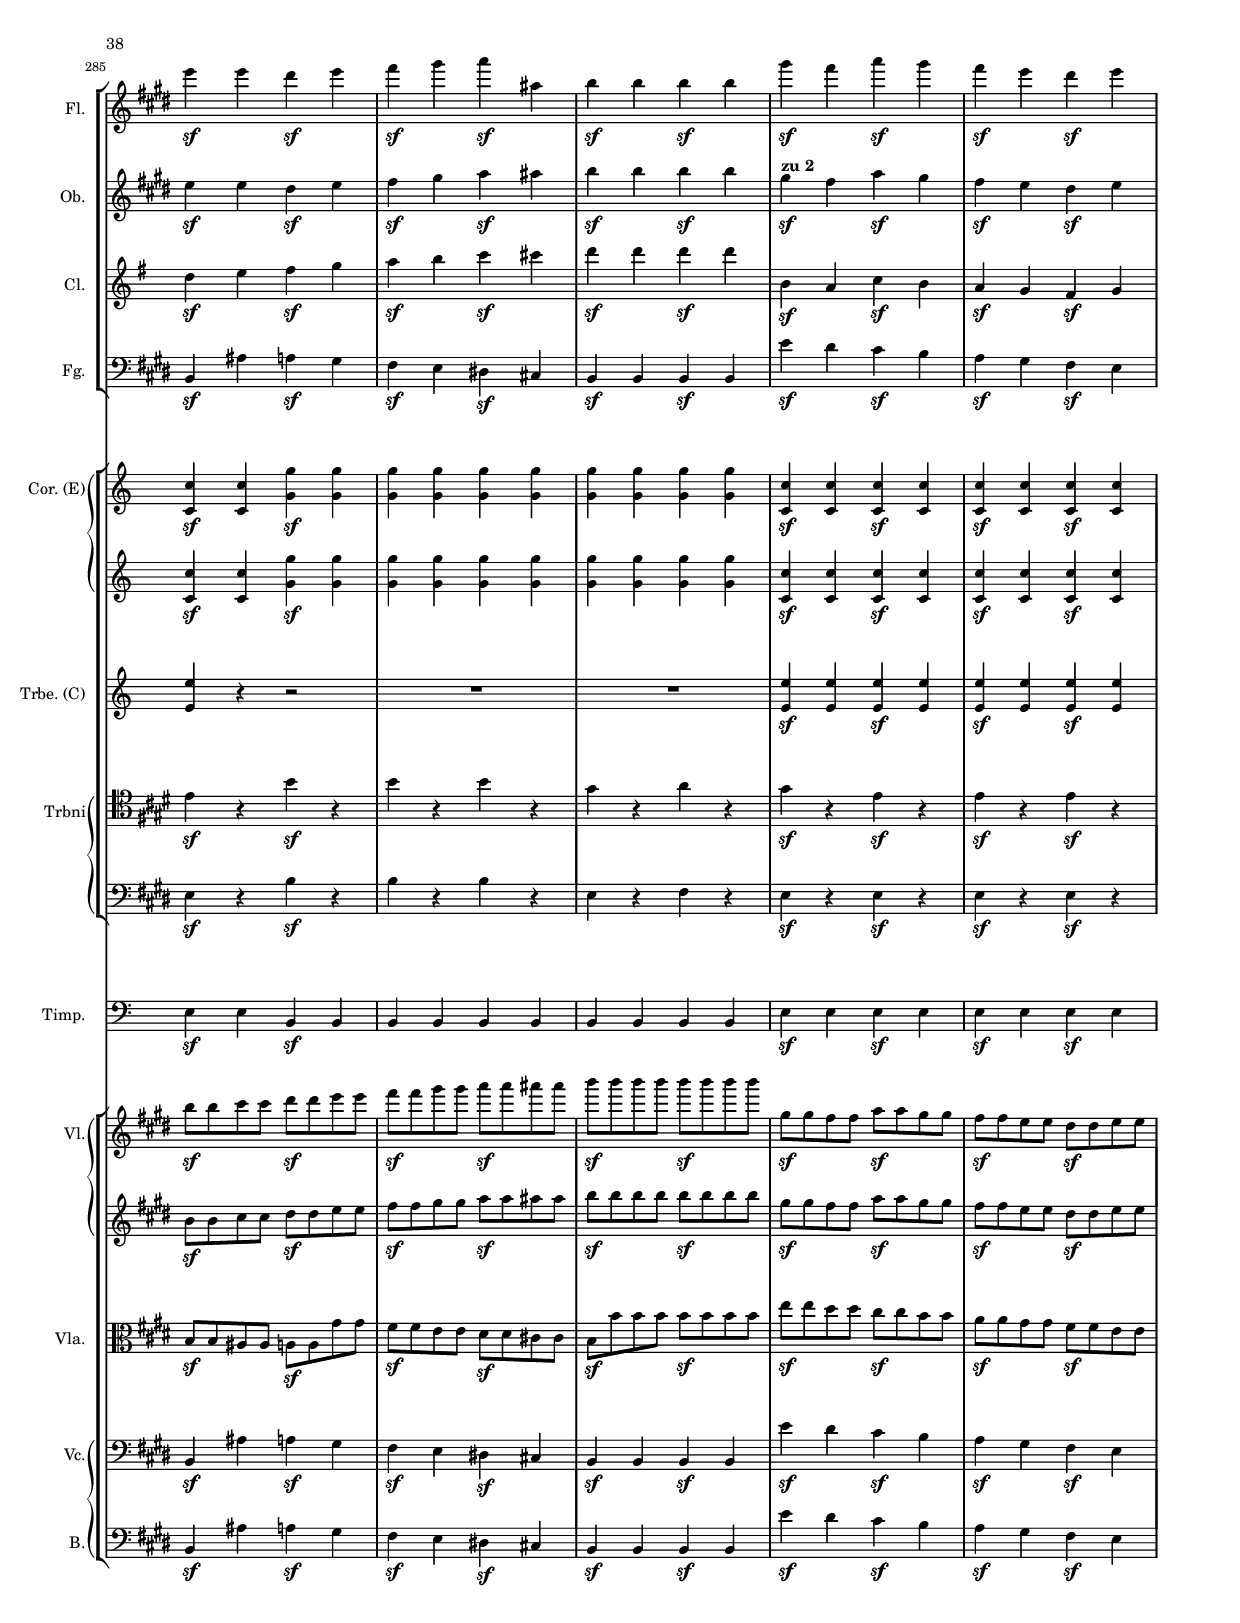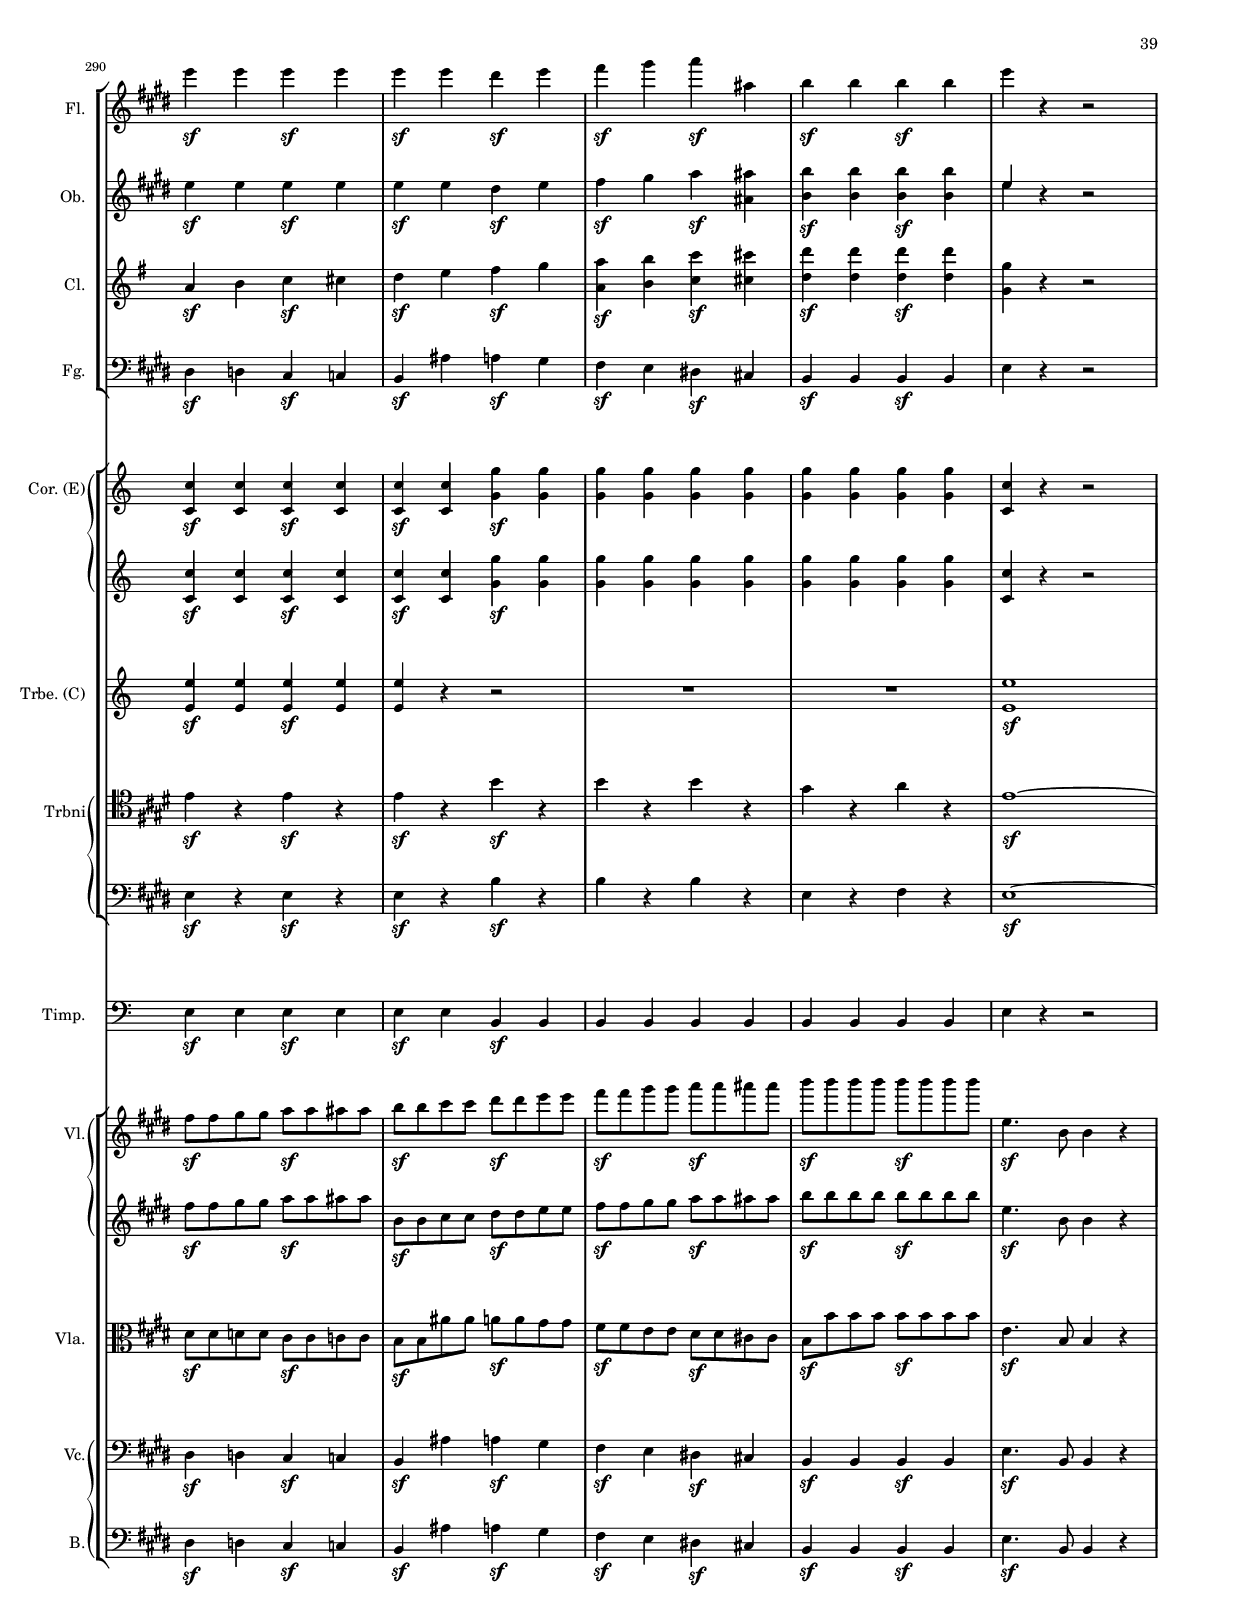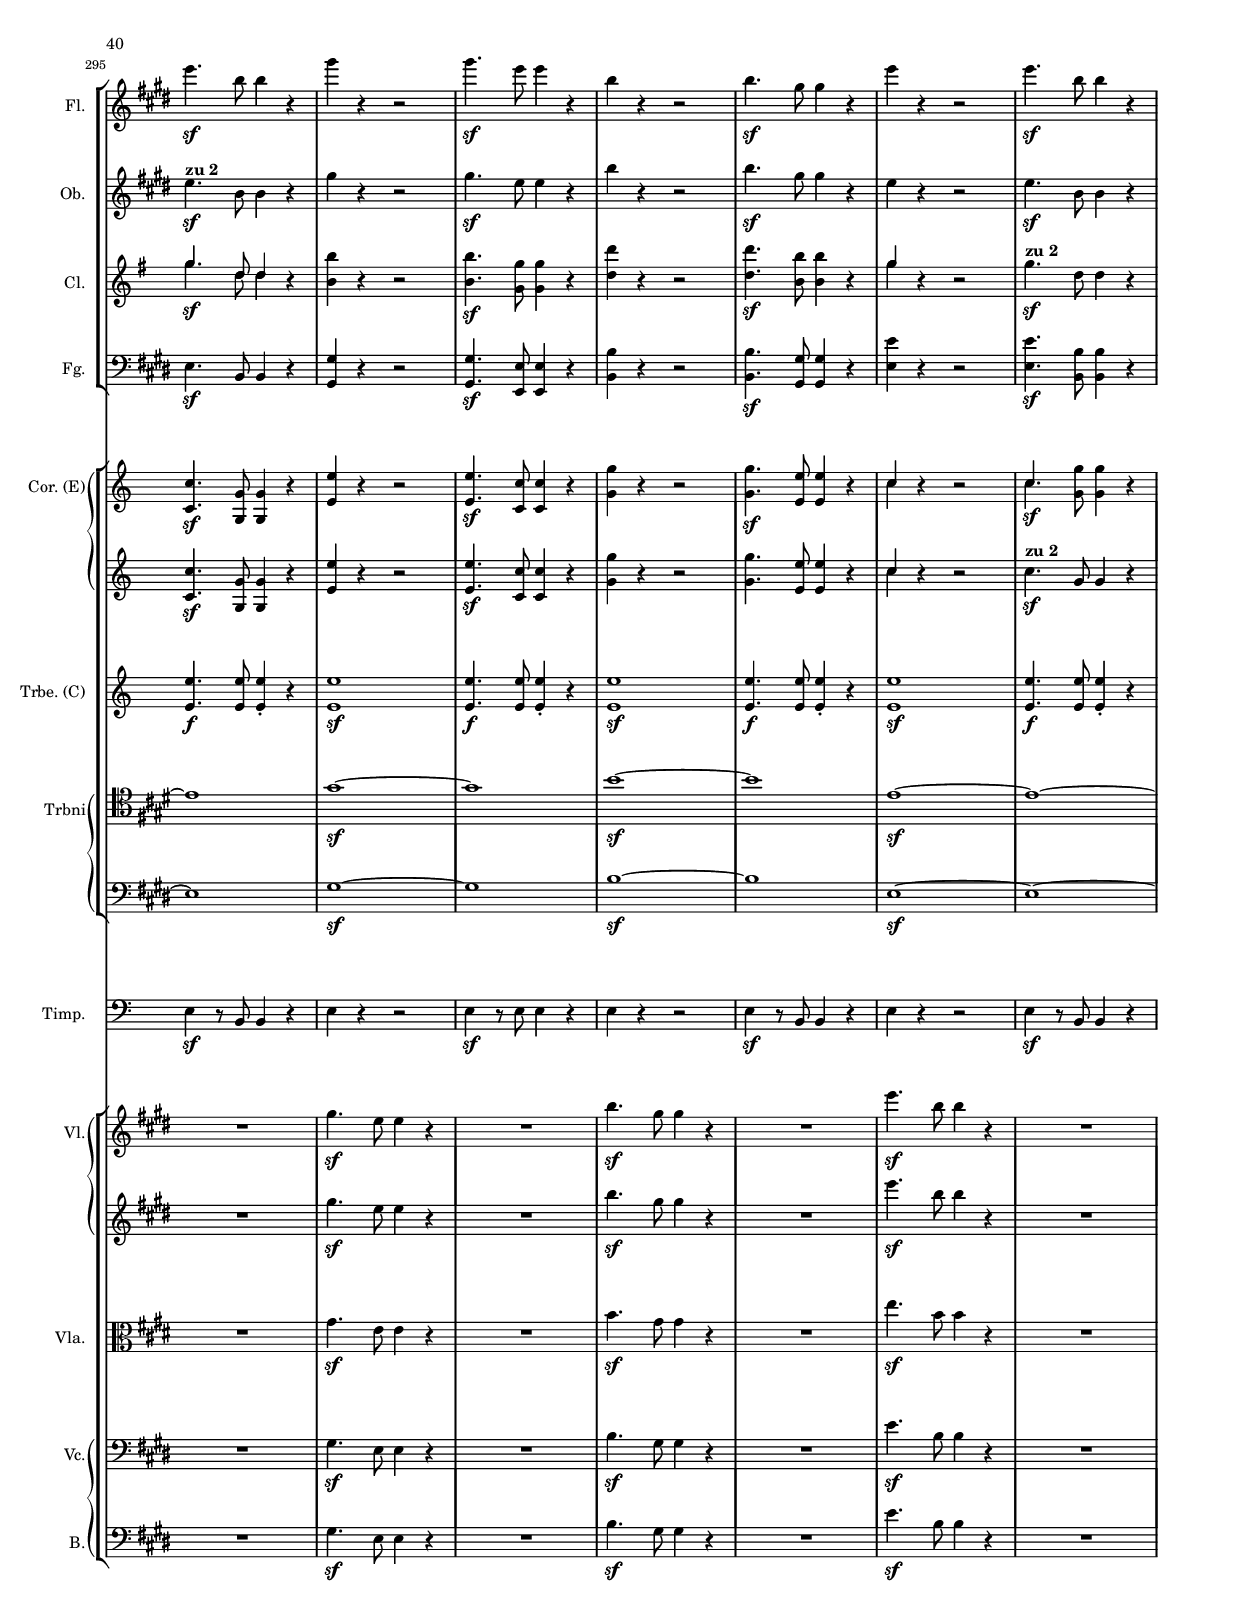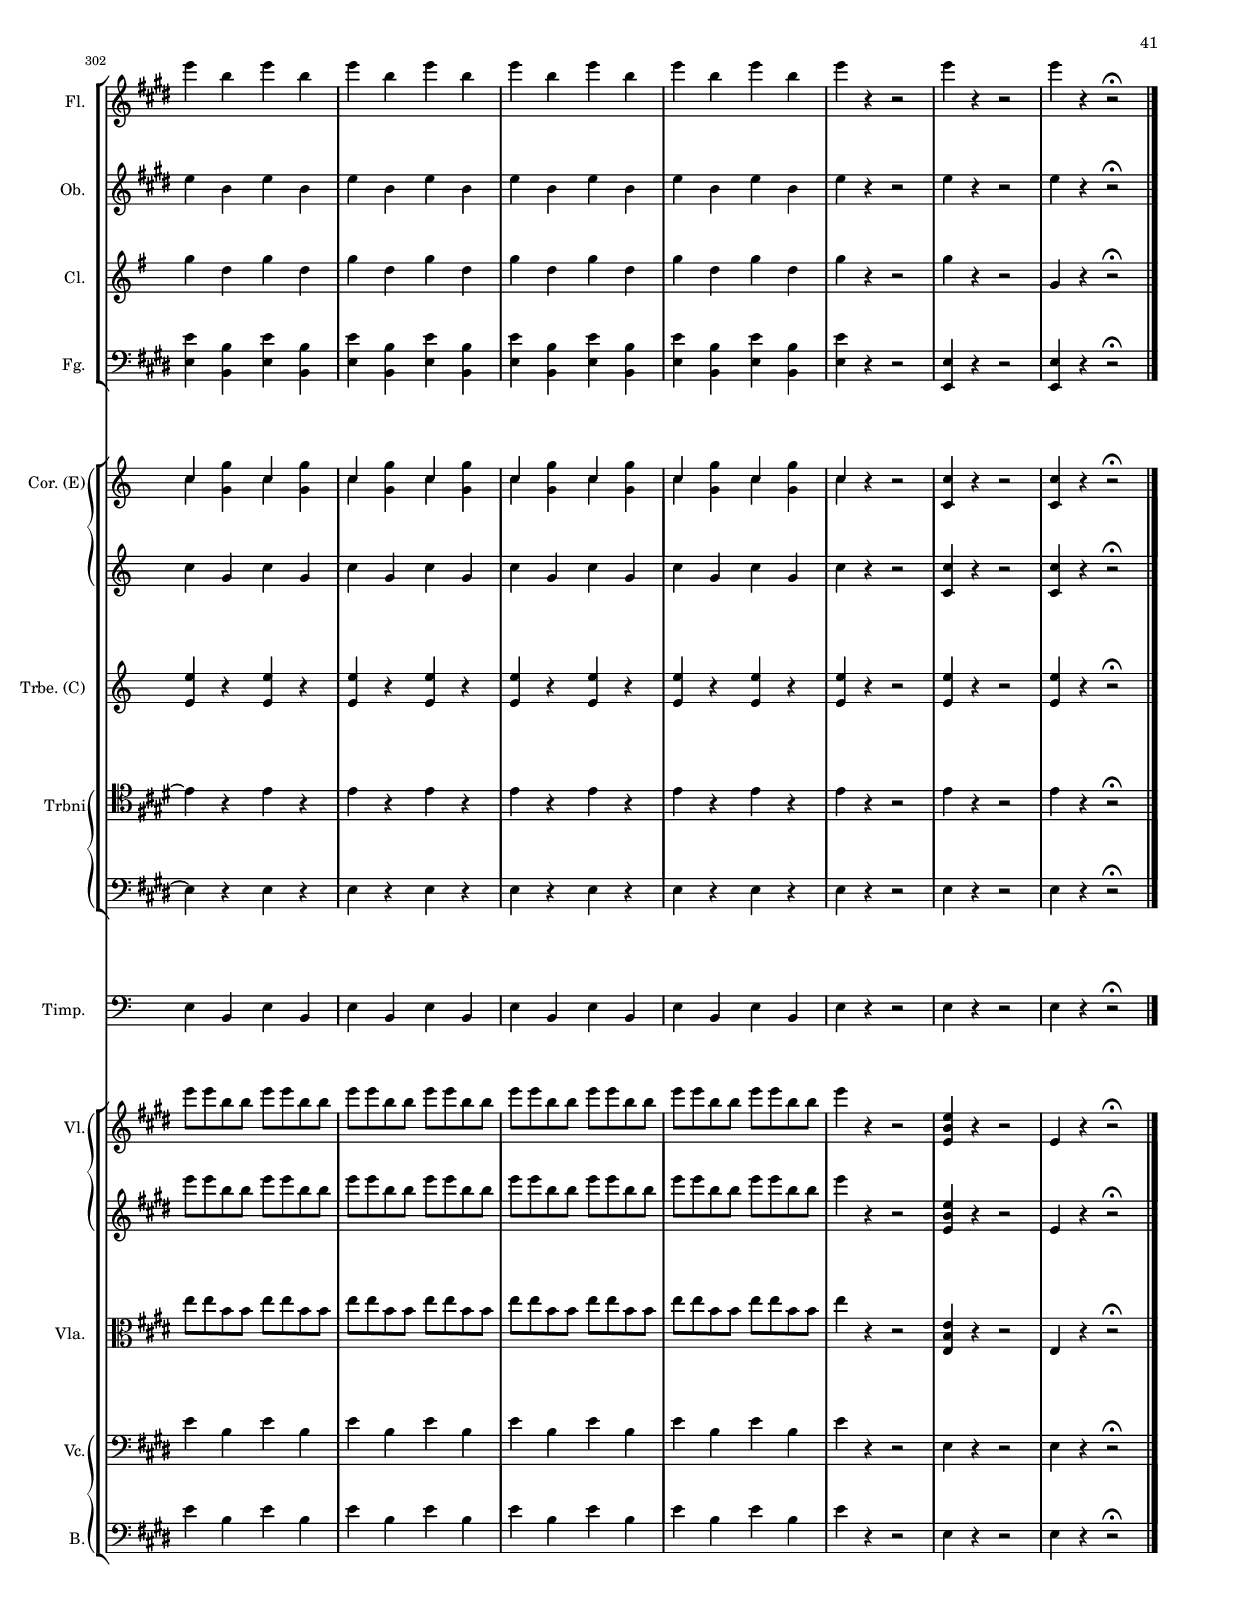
%%% Many thanks to the Case Western Reserve University Kulas Music library
%%% for providing the old texts that would otherwise rot on the shelves.

\version "2.18.0"
#(set-global-staff-size 14)

\include "english.ly"
\include "defs.ly"

\version "2.18.0"
theFlutes =  \relative e'' {
	\clef "treble"
	\time 2/2
	\key e \major
	\tempo "Allegro"
	
	e4._\markup{\bold "zu 2"}
		b8 b4-.\f r4 						|
	gsharp'4.\sf e8 e4-. r4					|
	b'4.\sf gsharp8 gsharp4-. < b e >-.		|
	< b dsharp >-. r r2\fermata				|
	
	\bar "||"
	\tempo 4 = 110

	R1^\markup { \translate #(cons -4 -0) \huge "Adagio" }
		
	R1*3
	\mbreak
	
	R1*4
	
	\bar "||"
	\tempo 4 = 280
	
	a4.^\markup { \translate #(cons -1 -1) \huge "Allegro" }_\markup{\bold "zu 2"}
		 e8 e4-.\f r		|
	csharp'4.\sf a8 a4-. r					|
	e'4.\sf csharp8 csharp4-. < e a >-.		|
	< e gsharp >-. r r2\fermata				|
	\mbreak
	
	%%% ADAGIO %%%
	\bar "||"
	\tempo 4 = 110
	
	R1*16
	
	<< { s1 } \\ { dsharp1\p~^\markup { \bold 2. } } >>
	<< { fsharp1\p_\markup { \translate #(cons 4 -1) \italic cresc. } } \\ { dsharp1 } >>
	\mbreak
	
	< e g >1~
	< e g >
	< dsharp fsharp >8\ff r8 b^\markup{\bold "zu 2"} r b r b r
	b r b r b r b r
	\mbreak
	
	b\p r8 r4 r2							|
	R1										| % 40
	< csharp e >1(							|
	< asharp csharp >)						|
	\mbreak
	
	< b dsharp >4 r r2						|
	<< { r2 r4 b4( } \\ { R1 } >>			|
	<< { < fsharp a! >1)( } \\ { s1 } >>	|
	<< { < dsharp fsharp >1) } \\ { s1 } >>	|
	
	%%% ALLEGRO %%%
	\bar "||"
	\tempo 4 = 260
	\mbreak
	
	< dsharp b' >1~^\markup { \translate #(cons -1 -1) \huge "Allegro" }_\cr
	< dsharp b' >(
	< e b' >4\p) r4 r2
	
	R1*4
	\mbreak
	R1*9
	
	r4 a'4(^\markup { \translate #(cons -2 0) \bold 1. }_\markup { \italic cresc. } gsharp fsharp)		|
	e\f r4 r2																	|
	< a, csharp >4\f r r2														|
	< fsharp a >4 r r < fsharp' a >												|
	\mbreak
	
	< dsharp fsharp > < fsharp, a > < a fsharp' > < fsharp a >					|
	< e gsharp > < gsharp e' > r2												|
	< a csharp >4 < a csharp > r2												|
	< fsharp a >4 < fsharp a > r < e gsharp >									| % 70
	< fsharp a > < fsharp a > < a e' > < fsharp a >								|
	\mbreak
	
	< e gsharp > r < e' gsharp > r							|
	< e gsharp > r < e gsharp > r							|
	< fsharp a >1\sf~										|
	< fsharp a >											|
	< e gsharp >4 r < e gsharp > r							|
	\mbreak
	
	< e gsharp > r < e gsharp > r							|
	< fsharp a >1\sf~										|
	< fsharp a >											|
	< e gsharp >1~											|
	< e gsharp >2 gsharp8-.[^\markup{\bold "zu 2"} e-. csharp-. b-.]			|
	asharp4 r r2											|
	\mbreak
	
	R1
	r4 fsharp4\p^\markup { \bold 1. } r fsharp				|
	r fsharp' r fsharp										|
	r fsharp r2												|
	R1														|
	r4 fsharp,4\p r fsharp									|
	\mbreak
	
	r fsharp' r fsharp										|
	fsharp r r2												| % 90
	r4 gsharp r gsharp										|
	e r r2													|
	r4 < dsharp fsharp >4\p r < dsharp fsharp >				|
	< e gsharp >_\markup { \italic cresc. } < dsharp fsharp > r < dsharp fsharp > |
	< e gsharp > < dsharp fsharp > r < dsharp fsharp > |
	\mbreak
	
	< e gsharp >\f < dsharp fsharp >8 < dsharp fsharp >
		< e gsharp >4 < dsharp fsharp >8 < dsharp fsharp >	|
	< e gsharp >4 < dsharp fsharp >8 < dsharp fsharp >
		< e gsharp >4 < dsharp fsharp >8 < dsharp fsharp >	|
	< e gsharp >4 e2.\ff^\markup{\bold "zu 2"}									|
	e8[ dsharp csharp b] a[ gsharp fsharp e]				|
	csharp'4 csharp2.										| % 100
	\mbreak
	
	csharp8[ b a gsharp] fsharp[ e dsharp csharp]			|
	< csharp' fsharp >1~									|
	< csharp fsharp >										|
	<< { fsharp2. } \\ { fsharp2. } >> < esharp gsharp >4\sf|
	<< { fsharp2. } \\ { fsharp2. } >> < esharp gsharp >4\sf|
	\mbreak
	
	<< { fsharp4 s fsharp s } \\ { fsharp4 < esharp gsharp >\sf fsharp < esharp gsharp >\sf } >>
	<< { fsharp4 s fsharp s } \\ { fsharp4 < esharp gsharp >\sf fsharp < csharp e >\sf } >>
	< b dsharp >4 < b fsharp' >\sf < gsharp csharp > < gsharp e' >\sf
	< dsharp b' > < fsharp dsharp' >\sf < fsharp asharp > < fsharp csharp' >\sf
	< fsharp b > r r < csharp' e >\f(						| % 110
	< b dsharp >) r r < csharp e >\f(						|
	\mbreak
	
	< b dsharp >) r r < csharp e >\f(						|
	< b dsharp >) r r < csharp e >\f(						|
	< b dsharp >) < b dsharp >8 < b dsharp > < b dsharp >4 r|
	< dsharp fsharp >4 < dsharp fsharp >8
		< dsharp fsharp > < dsharp fsharp >4 r				|
	b4^\markup{\bold "zu 2"} b8 b b4 b8 b										|
	b4 b8 b b4 b8 b											|
	b4 r r2													|
	\mbreak
	
	R1*7
	\mbreak
	R1
	
	r4 b4\p( a g														|
	f-.) r r2															|
	R1*3
	\mbreak
	
	r4 < d' f >\p( < c e > < b d >										|
	< a c >-.) r r2														|
	r4 dsharp4(^\markup { \bold 1. } c b								|
	c-.) r4 r2															|
	r4 c( b a)															|
	R1																	|
	\mbreak
	
	R1*2
	r4 c\p( b a)														| % 140
	R1*3
	\mbreak
	
	R1*2
	r4 fsharp'(_\markup { \italic cresc. } e dsharp)				|
	e4\p r r2												|
	
	R1*11													|
	
	r4 fsharp(_\markup { \italic cresc. }
		^\markup { \translate #(cons -2 2) \bold 1. } e dsharp)	|
	\mbreak
	
	e4\f r r2															| % 160
	< a, csharp >4\f r r2												|
	< fsharp a >4 r r < fsharp' a >										|
	< dsharp fsharp > < fsharp, a > < a fsharp' > < fsharp a >			|
	< e gsharp > < gsharp e' > r2										|
	< a csharp >4 < a csharp > r2										|
	\mbreak
	
	< a csharp >4 < a csharp > r < e gsharp >						|
	< a csharp > < a csharp > < a fsharp' > < fsharp a >				|
	< e gsharp > r < e' gsharp > r									|
	< e gsharp > r < e gsharp > r									|
	< fsharp a >1\sf~												| % 170
	< fsharp a >													|
	\mbreak
	
	< e gsharp >4 r < e gsharp > r									|
	< e gsharp > r < e gsharp > r									|
	< fsharp a >1\sf~												|
	< fsharp a >													|
	< e gsharp >~													|
	< e gsharp >													|
	\mbreak
	
	< d e >~														|
	< d e >2 << { e8-.[ d-. csharp-. b-.] }
	\\ { e8-.[ d-. csharp-. b-.] } >>								|
	<< { gsharp4 } \\ { gsharp4 } >> r4 r2							| % 180
	r4 e\p^\markup { \bold 1. } r e									|
	r e' r e,														|
	r e r e'														|
	\mbreak
	
	e r r2									|
	r4 e, r e								|
	r e' r e,								|
	r e r e'								|
	e r r2									|
	r4 fsharp, r fsharp'					|
	fsharp r4 r2							| % 190
	\mbreak
	
	r4 g, r g											|
	r g' r g,											|
	r g r g'											|
	r < g, g' >2(_\markup { \italic cresc. } < a a' >4)	|
	< g g' > < b d >2 < b d >4							|
	< c e > < b d > r < b d >							|
	\mbreak
	
	< c e > < b d > r < b d >							|
	< c e >\f < b d >8 < b d > < c e >4 < b d >8 < b d >|
	< c e >4 < b d >8 < b d > < c e >4 < b d >8 < b d >|
	< c e >1\ff											| % 200
	c8[^\markup{\bold "zu 2"} b a g] f[ e d c]								|
	\mbreak
	
	\key c \major
	
	a''1											|
	a8[ g f e] d[ c b a]							|
	< c f >1~										|
	< c f >											|
	<< { f2. } \\ { f2. } >> < e g >4\sf			|
	<< { f2. } \\ { f2. } >> < e g >4\sf			|
	\mbreak
	
	<< { f4 s f s } \\ { f4 < e g >\sf f < e g >\sf } >>	|
	<< { f4 s f s } \\ { f4 < e g >\sf f < c a' >\sf } >>	|
	< b d >4 < c g >\sf < a c > < c f >\sf					| % 210
	<< { c4 e b d } \\ { c4 e\sf b d\sf } >>				|
	<< { c4 } \\ { c4 } >> r r < d f >\f(					|
	< c e >) r r < d f >\f(									|
	\mbreak
	
	< c e >) r r < d f >\f(									|
	< c e >) r r < d f >\f(									|
	< c e >) < c e >8 < c e > < c e >4 r					|
	< e g >4 < e g >8 < e g > < e g >4 r					|
	c4^\markup{\bold "zu 2"} c8 c c4 c8 c										|
	e4 e8 e e4 e8 e											| % 220
	e4 e8 e e4 e8 e											|
	\mbreak
	
	e4 e8 e e4 e8 e											|
	dsharp4 r r < csharp e >\f(								|
	< b dsharp >) r r < csharp e >\f(						|
	< b dsharp >) r r < csharp e >\f(						|
	< b dsharp >) r r < csharp e >\f(						|
	< b dsharp >) b8 b b4 b8 b								|
	b4 b8 b b4 b8 b											|
	\mbreak
	
	 b4 b8 b b4 b8 b							|
	 b4 b8 b b4 b8 b							|
	 
	 \key e \major
	 
	 e4.\ff b8 b4-. r4								| % 230
	 gsharp'4.\sf e8 e4-. r4						|
	 b4.\sf gsharp8 gsharp4-. < e' gsharp >-.		|
	 < dsharp fsharp >-. r r2\fermata				|
	 
	 \bar "||"
	 \tempo 4 = 110
	 \mbreak
	 
	 R1^\markup { \translate #(cons -4 -1) \huge "Adagio" }					|
	 R																		|
	 \tuplet 6/4 { e,4\p(_\markup { \translate #(cons 3 0) \italic dolce }
	 	^\markup { \bold 1. } gsharp b e dsharp csharp }					|
	 \tuplet 6/4 { b a gsharp fsharp gsharp e) }								|
	 R1*3																	|
	 \mbreak
	 
	 R1*4
	 < e' gsharp >2\p( < b e >)				|
	 < b e >1(								|
	 < b dsharp >)\fermata					|
	 
	 \bar "||"
	 \tempo 4 = 340
	 \mbreak
	 
	 c,4.\f^\markup{\bold "zu 2"}^\markup { \translate #(cons -4 -1) \huge "Presto." }
	 	b8 b4 r					|
	 c4.\f^\markup{\bold "zu 2"} b8 b4 r			|
	 c4-. b-. c-. b-.			| % 250
	 c4-. b-. c-. b-.			|
	 e-. dsharp!-. e-. dsharp-.	|
	 e-. dsharp-. e-. dsharp-.	|
	 c-. b-. e-. dsharp-.		|
	 \mbreak
	 
	 c'-. b-. csharp-. b-.							|
	 csharp-. b-. csharp-. b-.						|
	 csharp-. b-. csharp-. b-.						|
	 r2 \tuplet 3/2 { b4\f( e-. e-.) }				|
	 r2 \tuplet 3/2 { b4( e-. e-.) }					|
	 r2 \tuplet 3/2 { b4( dsharp-. dsharp-.) }		| % 260
	 \mbreak
	 
	 r2 \tuplet 3/2 { b4( dsharp-. dsharp-.) }					|
	 r2 \tuplet 3/2 { b4\p( e-. e-.) }								|
	 r2 \tuplet 3/2 { b4( e-. e-.) }								|
	 r2 \tuplet 3/2 { b4( dsharp-. dsharp-.) }					|
	 r2 \tuplet 3/2 { b4( dsharp-. dsharp-.) }					|
	 r2 \tuplet 3/2 { b4(_\markup { \italic cresc. } d-. d-.) }	|
	 \mbreak
	 
	 r2 \tuplet 3/2 { b4( d-. d-.) }		|
	 r2 \tuplet 3/2 { a4( c-. c-.) }		|
	 r2 \tuplet 3/2 { a4( c-. c-.) }		|
	 r2 \tuplet 3/2 { fsharp4( a-. a-.) }| % 270
	 r2 \tuplet 3/2 { fsharp4( a-. a-.) }|
	 r2 \tuplet 3/2 { fsharp4( a-. a-.) }|
	 \mbreak
	 
	 r2 \tuplet 3/2 { fsharp4( a-. a-.) }|
	 < fsharp a >1\f~
	 < fsharp a >~_\markup { \italic {sempre piu \dynamic f} }
	 < fsharp a >~
	 < fsharp a >
	 < fsharp a >~\ff
	 \mbreak
	 
	 < fsharp a >~													|
	 < fsharp a >~													| % 280
	 < fsharp a >													|
	 << { gsharp4 fsharp a gsharp } \\ { e4\sf e e\sf e } >>		|
	 << { fsharp4 e e e } \\ { e4\sf e dsharp\sf e } >>				|
	 e4\sf^\markup{\bold "zu 2"} e e\sf e												|
	 \mbreak
	 
	 e\sf e dsharp\sf e						|
	 fsharp\sf gsharp a\sf asharp,			|
	 b\sf b b\sf b							|
	 gsharp'\sf fsharp a\sf gsharp			|
	 fsharp\sf e dsharp\sf e				|
	 \mbreak
	 
	 e4\sf e e\sf e							| % 290
	 e\sf e dsharp\sf e						|
	 fsharp\sf gsharp a\sf asharp,			|
	 b\sf b b\sf b							|
	 e r r2									|
	 \mbreak
	 
	 e4.\sf b8 b4 r				|
	 gsharp'4 r r2				|
	 gsharp4.\sf e8 e4 r		|
	 b r r2						|
	 b4.\sf gsharp8 gsharp4 r	|
	 e' r r2					| % 300
	 e4.\sf b8 b4 r				|
	 \mbreak
	 
	 e4 b e b		|
	 e4 b e b		|
	 e4 b e b		|
	 e4 b e b		|
	 e r r2			|
 	 e4 r r2		|	 
 	 e4 r r2\fermata|
 	 
 	 \bar "|." 
}

\version "2.18.0"
theOboes =  \relative e'' {
	\clef "treble"
	\time 2/2
	\key e \major
	
	e4.\f b8 b4-. r4 								|
	gsharp'4.\sf e8 e4-. r4							|
	b'4.\sf gsharp8 gsharp4-. < e gsharp >-.		|
	< dsharp fsharp >-. r r2\fermata				|
	
	R1*8
	
	a'4.\f e8 e4-. r							|
	csharp'4.\sf a8 a4-. r						|
	e4.\sf csharp8 csharp4-. < a' csharp >-.	|
	< gsharp b >-. r r2\fermata					|
	
	% New top of page...break/tempi enabled
	R1^\markup { \translate #(cons -4 -1) \huge "Adagio" }
	R1*3
	f1\pp(\<
	d)\!\>
	< c e >\pp~
	\mbreak
	
	< c e >					|
	< e g >~				|
	< e g >					|
	\mbreak
	
	< f a >~				|
	< f a >(				|
	< fsharp! a >)~			|
	< fsharp a >~			|
	\mbreak
	
	< fsharp! a >~			|
	< fsharp a >~			|
	< fsharp a >~			|
	< fsharp a >			|
	\mbreak
	
	< csharp asharp' >~		|
	< csharp asharp' >		|
	< dsharp b' >8\ff r < b b' > r < b b' > r < b b' > r
	< b b' > r < b b' > r < b b' > r < b b' > r
	< b b' >\p r r4 r2		|
	
	R1*23
	
	r4 a'(^\markup { \bold 1. }_\cr gsharp fsharp)
	e\f r r2
	< a csharp >4\f r r2
	< fsharp a >4 r r < fsharp a >
	< dsharp fsharp > < fsharp a > < fsharp a > < fsharp a >
	< e gsharp > < e gsharp > r2
	< a csharp >4 < a csharp > r2
	< fsharp a >4 < fsharp a > r < e gsharp >
	< fsharp a > < fsharp a > < fsharp a > < fsharp a >
	< e gsharp > r < e gsharp > r					|
	< e gsharp > r < e gsharp > r					|
	< fsharp a >1\sf~								|
	< fsharp a >									|
	< e gsharp >4 r < e gsharp > r					|
	< e gsharp > r < e gsharp > r					|
	< fsharp a >1\sf~								|
	< fsharp a >									|
	< e gsharp >~
	< e gsharp >2 gsharp8-.[^\markup{\bold "zu 2"} e-. csharp-. b-.]
	asharp4 r r2
	
	R1*7
	
	r4 gsharp'2\p(^\markup { \bold 1. } a4)
	gsharp1(
	e4) r r2
	r4 < dsharp fsharp >\p r < dsharp fsharp >
	< e gsharp >_\cr < dsharp fsharp > r < dsharp fsharp >
	< e gsharp > < dsharp fsharp > e < dsharp fsharp >
	< e gsharp >4\f < dsharp fsharp >8 < dsharp fsharp >
		< e gsharp >4 < dsharp fsharp >8 < dsharp fsharp >
	< e gsharp >4 < dsharp fsharp >8 < dsharp fsharp >
		< e gsharp >4 < dsharp fsharp >8 < dsharp fsharp >
	< e gsharp >4 e2.\ff^\markup{\bold "zu 2"}
	e8[ dsharp csharp b] a[ gsharp fsharp e]
	< csharp' csharp' >4 < csharp csharp' >2.
	< csharp csharp' >8[ < b b' > < a a' > < gsharp gsharp' >]
		< fsharp fsharp' >[ < e e' > < dsharp dsharp' > < csharp csharp' >]
	< csharp' fsharp >1~
	< csharp fsharp >
	< csharp fsharp >2. < csharp esharp >4\sf
	< csharp fsharp >2. < csharp esharp >4\sf
	< csharp fsharp >4 < csharp esharp >\sf < csharp fsharp > < csharp esharp >\sf
	< csharp fsharp >4 < csharp esharp >\sf < csharp fsharp > < csharp e >\sf
	< b dsharp > < b b' >\sf < csharp gsharp' > < e gsharp >\sf
	< b dsharp > < dsharp fsharp >\sf < asharp csharp > < csharp e >\sf
	< b dsharp > < fsharp' a! >\p( < e gsharp >) r						|
	r < fsharp a >\p( < e gsharp >) r									|
	r < fsharp a >\p( < e gsharp >) r									|
	r < fsharp a >\p( < e gsharp >) < csharp e >\f(						|
	< b dsharp >) < dsharp b' >8 < dsharp b' > < dsharp b' >4 r			|
	< dsharp b' > < dsharp b' >8 < dsharp b' > < dsharp b' >4 r			|
	< b b' >4 < b b' >8 < b b' > < b b' >4 < b b' >8 < b b' >			|
	< b b' >4 < b b' >8 < b b' > < b b' >4 < b b' >8 < b b' >			|
	< b b' >4 r r2														|
	
	R1*3
	
	g'4.\p_\markup { \translate #(cons 3 0) \italic dolce }^\markup { \bold 1. } d8 d4 r		|
	g4. d8 d4 r															|
	a'4( c b a															|
	g b d2)																|
	a4(^\markup { \bold 1. } c b a										|
	g) r r2																|
	r4 < f a >\p( < e g > < d f! >										|
	< c e >-.) r r2														|
	r4 g'(^\markup { \bold 1. } a b										|
	c-.) r r2															|
	
	R1*2
	
	r4 b(^\markup { \bold 1. } a gsharp!					|
	a-.) r r2												|
	r4 a( g fsharp)											|
	
	R1*2
	
	r4 < fsharp! a >-.\p < fsharp a >( < e g >
	< dsharp! fsharp >) a'(^\markup { \bold 1. } g fsharp)	|
	
	R1*2
	
	r4 g( fsharp e)
	r gsharp!( fsharp e)
	r a(_\cr gsharp fsharp)
	r a( gsharp fsharp)
	gsharp\p r r2
	
	R1*12
	
	<< { e4 } \\ { e4\f } >> r4 r2
	< fsharp a >4 r r2
	< fsharp a >4 r r < fsharp a >
	< dsharp fsharp > < fsharp a > < fsharp a > < fsharp a >
	< e gsharp > < e gsharp > r2
	< a csharp >4 < a csharp > r2
	< fsharp a >4 < fsharp a > r < e gsharp >
	< fsharp a > < fsharp a > < fsharp a > < fsharp a >
	< e gsharp > r < e gsharp > r					|
	< e gsharp > r < e gsharp > r					|
	< fsharp a >1\sf~								|
	< fsharp a >
	< e gsharp >4 r < e gsharp > r					|
	< e gsharp > r < e gsharp > r					|
	< fsharp a >1\sf~								|
	< fsharp a >
	< e gsharp >~
	< e gsharp >
	< d b' >~
	< d b' >2 << { e8-.[ d-. b-. a-.] } \\ { e'8-.[ d-. b-. a-.] } >>
	<< { gsharp4 } \\ { gsharp4 } >> r4 r2
	
	R1*9
	
	r4^\markup { \bold 1. } g'2\p( a4)
	g1~
	g~
	g~
	g4 < g, g' >2(_\cr < a a' >4)
	< g g' >4 < b d >2 < b d >4
	< c e > < b d > r < b d >
	< c e > < b d > r < b d >
	< c e >4\f < b d >8 < b d > < c e >4 < b d >8 < b d >
	< c e >4 < b d >8 < b d > < c e >4 < b d >8 < b d >
	< c e >1\ff
	c'8[^\markup{\bold "zu 2"} b a g] f[ e d c]
	
	\key c \major
	
	a'1
	a8[ g f e] d[ c b a]												|
	< c f >1~															|
	< c f >																|
	< c f >2. < dflat e >4\sf											|
	< c f >2. < dflat e >4\sf											|
	<< { f4 s f s } \\ { f4 < e g >\sf f < e g >\sf } >>				|
	<< { f4 s f s } \\ { f4 < e g >\sf f < c a' >\sf } >>				|
	< b d >4 < c g' >\sf < a c > < c a' >\sf							|
	< c e > < e g >\sf < b d > < d f >\sf								|
	< c e > < f a >\p( < e g >) r										|
	r < f a >\p( < e g >) r												|
	r < f a >\p( < e g >) r												|
	r < f a >\p( < e g >) < d b' >\f(									|
	< e c' >) < c e >8 < c e > < c e >4 r								|
	< e g >4 < e g >8 < e g > < e g >4 r								|
	< e c' >4 < e c' >8 < e c' > < e c' >4 < e c' >8 < e c' >			|
	< e c' >4 < e c' >8 < e c' > < e c' >4 < e c' >8 < e c' >			|
	< e asharp >4 < e asharp >8 < e asharp > < e asharp >4 < e asharp >8 < e asharp >
	< e asharp >4 < e asharp >8 < e asharp > < e asharp >4 < e asharp >8 < e asharp >
	< dsharp b' >4 << { b4( csharp) } \\ { b4\p( csharp) } >> r4
	r << { b4( csharp) } \\ { b4\p( csharp) } >> r4
	r << { b4( csharp) } \\ { b4\p( csharp) } >> r4
	r << { b4( csharp) } \\ { b4\p( csharp) } >> < csharp e >\f(
	< b dsharp >) < b b' >8 < b b' > < b b' >4 < b b' >8 < b b' >		|
	< b b' >4 < b b' >8 < b b' > < b b' >4 < b b' >8 < b b' >			|
	< b b' >4 < b b' >8 < b b' > < b b' >4 < b b' >8 < b b' >			|
	< b b' >4 < b b' >8 < b b' > < b b' >4 < b b' >8 < b b' >			|
	
	\key e \major
	
	< b b' >4\ff < b b' >8 < b b' > < b b' >4 < b b' >8 < b b' >		|
	< b b' >4 < b b' >8 < b b' > < b b' >4 < b b' >8 < b b' >			|
	< b b' >4 < b b' >8 < b b' > < b b' >4-. < e gsharp >-.				|
	< dsharp fsharp >-. r r2\fermata									|
	
	R1*10
	< gsharp b >1\p(
	< e gsharp >)
	< fsharp a >~
	< fsharp a >\fermata
	
	c4.\f^\markup{\bold "zu 2"} b8 b4 r
	c4. b8 b4 r
	c4-. b-. c4-. b-.
	c4-. b-. c-. b-.
	e-. dsharp!-. e-. dsharp-.
	e-. dsharp-. e-. dsharp-.
	c-. b-. e-. dsharp-.
	c'-. b-. csharp-. b-.
	csharp-. b-. csharp-. b-.
	csharp-. b-. csharp-. b-.
	< gsharp b >1\f~
	< gsharp b >
	< a b >~
	< a b >
	< gsharp b >1\p~
	< gsharp b >
	< a b >~
	< a b >
	< gsharp b >~_\cr
	< gsharp b >
	< a c >~
	< a c >
	< a c >~
	< a c >~
	< a c >~
	< a c >
	< a b >\f~
	< a b >~_\markup { \italic {sempre piu \dynamic f} }
	< a b >~
	< a b >
	< a b >~\ff
	< a b >~
	< a b >~
	< a b >
	gsharp4\sf^\markup{\bold "zu 2"} fsharp a\sf gsharp
	fsharp\sf e dsharp\sf e
	e\sf e e\sf e
	e\sf e dsharp\sf e
	fsharp\sf gsharp a\sf asharp
	b\sf b b\sf b
	gsharp4\sf^\markup{\bold "zu 2"} fsharp a\sf gsharp
	fsharp\sf e dsharp\sf e
	e\sf e e\sf e
	e\sf e dsharp\sf e
	fsharp\sf gsharp a\sf < asharp, asharp' >				|
	< b b' >\sf < b b' > < b b' >\sf < b b' >				|
	<< { e4 } \\ { e4 } >> r4 r2							|
	e4.\sf^\markup{\bold "zu 2"} b8 b4 r										|
	gsharp'4 r r2											|
	gsharp4.\sf e8 e4 r										|
	b' r r2													|
	b4.\sf gsharp8 gsharp4 r								|
	e4 r r2													|
	e4.\sf b8 b4 r											|
	e b e b													|
	e b e b													|
	e b e b													|
	e b e b													|
	e r r2													|
	e4 r r2													|
	e4 r r2\fermata											|
	
}

\version "2.18.0"
theClarinets =  \relative a'' {
	\transposition a 
	\set Score.skipBars = ##t
	
	\clef "treble"
	\time 2/2
	\key g \major
	
	g4.\f^\markup{\bold "zu 2"} d8 d4-. r
	< b b' >4.\sf < g g' >8 < g g' >4-. r
	< d' d' >4.\sf < b b' >8 < b b' >4-. < b g' >-.
	< a fsharp' >-. r r2\fermata
	
	R1*4
	
	<< { f'1( d g e) } \\
		{ d1\p(_\markup { \translate #(cons 4 -1) \italic dolce } g, e' c) } >>
	c4.\f^\markup{\bold "zu 2"} g8 g4-. r
	e'4.\sf c8 c4-. r
	g'4.\sf e8 e4-. < e c' >-.
	< d b' >-. r r2\fermata
	
	R1*2
	
	< eflat g >1\p(
	< c eflat >)
	<< { c1 } \\ { c2\pp(\< aflat)\! } >>
	< aflat bflat >1\>
	< g bflat >4\! r r2
	
	R1*5
	
	< c fsharp >1~_\cr
	< c fsharp >~
	< c fsharp >~
	< c fsharp >~
	< c fsharp >~
	< c fsharp >
	< bflat g' >(
	< g' bflat >)
	< fsharp a >8\ff r < d d' > r < d d' > r < d d' > r
	< d d' > r < d d' > r < d d' > r < d d' > r
	< d d' >\p r r4 r2
	R1
	< e g >1\p(
	< csharp e >)
	< d fsharp >4 r r2
	<< { r2 r4 d4( } \\ { R1 } >>
	<< { c!1)( a) } \\ { a1( fsharp) } >>
	< f d' >1~_\cr
	< f d' >(
	< g d' >4\p) r r2
	
	R1*5
	
	g'4.^\markup { \bold 1. }_\markup { \italic dolce }
		d8 d4 r
	g4. d8 d4 r
	a'4( c b a
	g b) << { d2~ } \\ { s2 } >>
	<< { d1~ } \\ { s1 } >>
	<< { d~ } \\ { s1 } >>
	<< { d1~_\cr } \\ { d,1~ } >>
	<< { d'1~ } \\ { d,1~ } >>
	<< { d'1~ } \\ { d,1 } >>
	< g, g' >4\f r r2
	< c e >4 r r2
	< a c >4 r r < a c >
	< fsharp' a > < a, c > < c a' > < a c >
	< g b > < b g' > r2
	< c e >4 < c e > r2
	< a c >4 < a c > r < g b >
	< a c > < a c > < c a' > < a c >
	< g b > r < d' d' > r
	< d d' > r < d d' > r
	< d d' >1\sf~
	< d d' >
	< d d' >4 r < d d' > r
	< d d' > r < d d' > r
	< d d' >1\sf~
	< d d' >~
	< d d' >~
	< d d' >2 b'8-.[^\markup{\bold "zu 2"} g-. e-. d-.]
	csharp4 r r2
	R1
	r4 a\p^\markup { \bold 1. } r a
	r a' r a
	r a r2
	R1
	r4 a,\p r a
	r a' r a
	r b,2\p(^\markup{\bold "zu 2"} c4)
	b1~
	b4 < d d' >2( < e e' >4)
	< d d' >1\p~
	< d d' >~_\cr
	< d d' >~
	< d d' >4\f < d d' >8 < d d' > < d d' >4 < d d' >8 < d d' >
	< d d' >4 < d d' >8 < d d' > < d d' >4 < d d' >8 < d d' >
	< d d' >4 g2.\ff^\markup{\bold "zu 2"}
	g8[ fsharp e d] c[ b a g]
	e'4 e2.
	e8[ d c b] a[ g fsharp e]
	< a e' >1~
	< a e' >
	< a a' >4 r r2
	< a a' >4 r r2
	< a a' >4 r < a a' >4 r
	< a a' >4 r < a a' >4 r
	< a a' >4 r < b b' > r
	< a a' > < a a' >\sf < a a' > < a a' >\sf
	< d, d' > < a' c! >\p( < g b >) < a a' >\f~
	< a a' > < a c >\p( < g b >) < a a' >\f~
	< a a' > < a c >\p( < g b >) < a a' >\f~
	< a a' > < a c >\p( < g b >) < a a' >\f~
	< a a' > < a a' >8 < a a' > < a a' >4 r
	< a f' >4 < a f' >8 < a f' > < a f' >4 r
	< d, d' >4 < d d' >8 < d d' > < d d' >4 < d d' >8 < d d' >
	< d d' >4 < d d' >8 < d d' > < d d' >4 < d d' >8 < d d' >
	< d d' >4 r r2
	
	R1*3
	
	d'1\p~^\markup { \bold 1. }_\markup { \translate #(cons 4 -1) \italic dolce }
	d
	eflat
	d
	eflat
	d4 r r2
	
	R1*2
	r4 bflat( c d
	eflat-.) < eflat! g >\p( < d f > < c eflat >
	< b! d >-.) < b d >( < c eflat > < d f >
	< eflat g >-.) r r2
	R1
	r4 < c eflat >\p( < a c > < g bflat >
	< fsharp! a >-.) r r2
	r4 < bflat d >( < a c > < g bflat! >)
	
	R1*3
	
	r4 < bflat d >\p( < a c > < g bflat! >)
	
	R1*2
	
	r4 << { b!4( a g) } \\ { b4( a g) } >>
	r4 < a c >(_\cr < g b > < fsharp a >)
	r4 < c' a' >( < b g' > < a fsharp' >)
	< b g' >\p r r2
	
	R1*2
	\mbreak
	R1
	
	g'4.^\markup { \bold 1. }_\markup { \italic dolce }
		d8 d4 r
	g4. d8 d4 r
	a'4( c b a
	g b d2)~
	d1~
	d_\cr
	< d, d' >1~_\cr
	< d d' >~
	< d d' >
	< g, g' >4\f r r2
	< c e >4 r r2
	< a c >4 r r < a c >
	< fsharp' a > < a, c > < c a' > < a c >
	< g b > < b g' > r2
	< c e >4 < c e > r2
	< a c >4 < a c > r < g b >
	< a c > < a c > < c a' > < a c >
	< g b > r < d' d' > r
	< d d' > r < d d' > r
	< d d' >1\sf~
	< d d' >
	< d d' >4 r < d d' > r
	< d d' > r < d d' > r
	< d d' >1\sf~
	< d d' >~
	< d d' >~
	< d d' >
	< d b' >~
	< d b' >2 << { g8-.[ f-. d-. c-.] } \\ { g'8-.[ f-. d-. c-.] } >>
	<< { b4 } \\ { b4 } >> r4 r2
	r4 g\p^\markup { \bold 1. } r g
	r g' r g,
	r g r g'
	g r r2
	r4 g, r g
	r g' r g,
	r g r g'
	g r r2
	r4 a, r a'
	<< { a4 } \\ { r4 } >> bflat,2\p(^\markup{\bold "zu 2"} c4)
	bflat1~
	bflat1~
	bflat1~
	bflat4 r r2
	
	R1*3
	
	< bflat bflat' >4\f < bflat bflat' >8 < bflat bflat' >
		< bflat bflat' >4 < bflat bflat' >8 < bflat bflat' >
	< bflat bflat' >4 < bflat bflat' >8 < bflat bflat' >
		< bflat bflat' >4 < bflat bflat' >8 < bflat bflat' >
	< eflat g >1\ff
	R1
	< c c' >1
	R1
	< aflat eflat' >1~
	< aflat eflat' >
	c2.^\markup{\bold "zu 2"} bflat4\sf
	c2. bflat4\sf
	c bflat\sf c bflat\sf
	c bflat\sf c bflat\sf
	r2 r4 eflat\sf
	< eflat g > < eflat g >\sf < d f > < d f >\sf
	< g, eflat' > < aflat c >\p( < g bflat >) r
	r < aflat c >\p( < g bflat >) r
	r < aflat c >\p( < g bflat >) r
	r < aflat c >\p( < g bflat >) < d' f >\f(
	< eflat g >) r r2
	
	R1*3
	
	< csharp g' >4\f < csharp g' >8 < csharp g' > < csharp g' >4 < csharp g' >8 < csharp g' >
	< csharp g' >4 < csharp g' >8 < csharp g' > < csharp g' >4 < csharp g' >8 < csharp g' >
	< d fsharp! >4 < fsharp! d' >\p( < g csharp >) r
	r < fsharp d' >\p( < g csharp >) r
	r < fsharp d' >\p( < g csharp >) r
	r < fsharp d' >\p( < g csharp >) < e csharp' >\f(
	< fsharp d' >) < d d' >8 < d d' > < d d' >4 < d d' >8 < d d' >8
	< d d' >4 < d d' >8 < d d' >8 < d d' >4 < d d' >8 < d d' >
	< d d' >4 < d d' >8 < d d' >8 < d d' >4 < d d' >8 < d d' >
	< d d' >4 < d d' >8 < d d' >8 < d d' >4 < d d' >8 < d d' >
	< d d' >4\ff < d d' >8 < d d' >8 < d d' >4 < d d' >8 < d d' >
	< d d' >4 < d d' >8 < d d' >8 < d d' >4 < d d' >8 < d d' >
	< d d' >4 < d d' >8 < d d' >8 < d d' >4-. < g b >-.
	< fsharp a >-. r r2\fermata
	R1
	\tuplet 6/4 { d4(\p_\markup { \translate #(cons 4 -1) \italic dolce } fsharp a c b a) }
	g r r2
	R1
	<< { f1( d g e) } \\
		{ d1\p(_\markup { \translate #(cons 4 -1) \italic dolce } g, e' c) } >>
	<< { < a' c >1( } \\ { s1 } >>
	<< { a1) } \\ { fsharp2( d) } >>
	< d b' >1(
	< b g' >)
	< c g' >(
	< c fsharp >\fermata)
	eflat4.\f^\markup{\bold "zu 2"} d8 d4 r
	eflat4. d8 d4 r
	
	R1*8
	
	< b d >1\f~
	< b d >
	< c d >~
	< c d >
	< b d >\p~
	< b d >
	< c d >~
	< c d >
	< b d >~_\cr
	< b d >
	< c eflat >~
	< c eflat >
	< c eflat >~
	< c eflat >~
	< c eflat >~
	< c eflat >
	< d c' >\f~
	< d c' >~_\markup { \italic {sempre piu \dynamic f} }
	< d c' >~
	< d c' >
	< d c' >\ff~
	< d c' >~
	< d c' >~
	< d c' >
	b4\sf a c\sf b
	a\sf g fsharp\sf g
	a\sf b c\sf csharp
	d\sf e fsharp\sf g
	a\sf b c\sf csharp
	d\sf d d\sf d
	b,4\sf a c\sf b
	a\sf g fsharp\sf g
	a\sf b c\sf csharp
	d\sf e fsharp\sf g
	< a, a' >\sf < b b' > < c c' >\sf < csharp csharp' >
	< d d' >\sf < d d' > < d d' >\sf < d d' >
	< g, g' > r r2
	<< { g'4.\sf d8 d4 } \\ { g4. d8 d4 } >> r4
	< b b' >4 r r2
	< b b' >4.\sf < g g' >8 < g g' >4 r
	< d' d' > r r2
	< d d' >4.\sf < b b' >8 < b b' >4 r
	<< { g'4 } \\ { g4 } >> r4 r2
	g4.\sf^\markup{\bold "zu 2"} d8 d4 r
	g4 d g d
	g4 d g d
	g4 d g d
	g4 d g d
	g r r2
	g4 r r2
	g,4 r r2\fermata
	\bar "|."
}

\version "2.18.0"
theBassoons =  \relative a {
	\set Score.skipBars = ##t
	
	\clef "bass"
	\time 2/2
	\key e \major
	
	e4.\f^\markup{\bold "zu 2"} b8 b4-. r
	gsharp'4.\sf e8 e4-. r
	b'4.\sf gsharp8 gsharp4-. e-.
	b-. r r2\fermata
	
	R1*8
	
	a'4.\f^\markup{\bold "zu 2"} e8 e4-. r
	csharp'4.\sf a8 a4-. r
	e'4.\sf csharp8 csharp4-. a-.
	e-. r r2\fermata
	
	< b' d >1\p(
	< e, b' >)
	< a, c' >
	< a c' >2~ < a c' >4. < a c' >8
	<< { c'1 } \\ { a,2\pp(\< f')\! } >>
	< g b >1\>
	< c, c' >~\pp\!
	< c c' >1
	< g' bflat >~
	< g bflat >
	<< { a1~ } \\ { f1~_\cr } >>
	<< { a1~ } \\ { f1 } >>
	<< { a1~ } \\ { fsharp!~ } >>
	<< { a1~ } \\ { fsharp~ } >>
	<< { a1~ } \\ { fsharp!~ } >>
	<< { a1~ } \\ { fsharp~ } >>
	<< { a1~ } \\ { fsharp~ } >>
	<< { a1 } \\ { fsharp } >>
	< e g >1~
	< e g >
	< dsharp fsharp >8\ff r < b b' > r < b b' > r < b b' > r
	< b b' > r < b b' > r < b b' > r < b b' > r
	
	\clef "tenor"
	< dsharp' fsharp >1\p(
	< b dsharp >)
	< fsharp csharp' >4 r r2
	< fsharp fsharp' >2~ < fsharp fsharp' >4. < fsharp fsharp' >8
	< dsharp' fsharp >1(
	< b dsharp >)~
	< b dsharp >4 r r2
	
	\clef "bass"
	
	< b, b' >2 < b b' >4. < b b' >8
	< b b' >1~_\cr
	< b b' >~
	< e b' >4\p r r2
	
	R1*14
	
	<< { e4 } \\ { e4\f } >> r4 r2
	< a csharp >4 r r2
	< fsharp a >4 r r < fsharp a >
	< dsharp' fsharp > < fsharp, a > < a fsharp' > < fsharp a >
	< e gsharp > < e gsharp > r2
	< a csharp >4 < a csharp > r2
	< fsharp a >4 < fsharp a > r < e gsharp >
	< fsharp a > < fsharp a > < fsharp a > < fsharp a >
	< e gsharp > r < e gsharp > r
	< e gsharp > r < e gsharp > r
	< fsharp a >1\sf~
	< fsharp a >
	< e gsharp >4 r < e gsharp > r
	< e gsharp > r < e gsharp > r
	< fsharp a >1\sf~
	< fsharp a >
	< e gsharp >~
	< e gsharp >2 gsharp8-.[^\markup{\bold "zu 2"} e-. csharp-. b-.]
	asharp4 r r2
	R1
	r4 fsharp'\p^\markup { \bold 1. } r fsharp
	r fsharp' r fsharp
	r fsharp r2
	R1
	r4 fsharp,\p r fsharp
	r fsharp' r fsharp
	fsharp r r2
	r4 gsharp r gsharp
	e b2( csharp4)
	b1\p~^\markup{\bold "zu 2"}
	b~_\cr
	b~
	b4\f < fsharp a >8 < fsharp a > < e gsharp >4 < fsharp a >8 < fsharp a >
	< e gsharp >4 < fsharp a >8 < fsharp a > < e gsharp >4 < fsharp a >8 < fsharp a >
	< e gsharp >4 < e e' >2.\ff
	e'8[^\markup{\bold "zu 2"} dsharp csharp b] a[ gsharp fsharp e]
	csharp'4 csharp2.
	csharp8[ b a gsharp] fsharp[ e dsharp csharp]
	< asharp' csharp >1~
	< asharp csharp >
	< asharp csharp >2. < b csharp >4\sf
	< asharp csharp >2. < b csharp >4\sf
	< asharp csharp >4 < b csharp >4\sf < asharp csharp > < b csharp >4\sf
	< asharp csharp > < b csharp >4\sf < asharp csharp > < fsharp! asharp >\sf
	< b, b' > dsharp\sf^\markup{\bold "zu 2"} e csharp\sf
	fsharp fsharp,\sf fsharp' fsharp,\sf
	< b b' > < fsharp' a! >\p( < e gsharp >) r
	r < fsharp a >\p( < e gsharp >) r
	r < fsharp a >\p( < e gsharp >) r
	r < fsharp a >\p( < e gsharp >) < csharp' e >\f(
	< b dsharp >) < b dsharp >8 < b dsharp > < b dsharp >4 r
	< b dsharp >4 < b dsharp >8 < b dsharp > < b dsharp >4 r
	b,4^\markup{\bold "zu 2"} b8 b b4 b8 b
	b4 b8 b b4 b8 b
	b4 r r2
	
	R1*3
	
	\clef "tenor"
	
	g''1\p~_\markup { \translate #(cons 4 -1) \italic dolce }^\markup { \bold 1. }
	g
	fsharp4( d2 e8 fsharp)
	g4( d2 g4)
	fsharp4( d2 e8 fsharp)
	g1~
	g4 << { g,4( a b } \\ { s2. } >>
	<< { c4-.) } \\ { r4 } >> < e g >4\p( < d f > < c e >
	< b d >-.) < a f' >( < g e' > < f d' >
	< e c' >-.) r r2
	R1
	r4 < c' e >4\p( < b d > < a c >
	< gsharp! b >-.) < gsharp b >( < a c > < b d >
	
	\clef "bass"
	
	< a c >-.) < a c >( < fsharp! a > < e g >
	< dsharp! fsharp! >-.) r r2
	R1
	r4 < g b >\p( < fsharp a > < e g >)
	
	R1*3
	
	r4 < g b >\p( < fsharp a > < e g >)
	
	R1*3
	
	r4 < fsharp a >(_\cr < e gsharp! > < dsharp fsharp >)
	< e gsharp >\p r r2
	
	R1*3
	
	< e gsharp >1\p~
	< e gsharp >
	< fsharp a >4( < dsharp fsharp > < e gsharp > < fsharp a >)
	< e gsharp >1
	< dsharp fsharp >4( < b dsharp >2 < csharp e >8 < dsharp fsharp >
	< e gsharp >1)_\cr
	< dsharp fsharp >4( < b dsharp >2 < csharp e >8 < dsharp fsharp >
	< e gsharp >1)
	< dsharp fsharp >4( < b b' >2 < csharp csharp' >8 < dsharp dsharp' >)
	< e e' >4\f r r2
	< a csharp >4 r r2
	< fsharp a >4 r r < fsharp a >
	< dsharp' fsharp > < fsharp, a > < a fsharp' > < fsharp a >
	< e gsharp > < e gsharp > r2
	< a csharp >4 < a csharp > r2
	< fsharp a >4 < fsharp a > r < e gsharp >
	< fsharp a > < fsharp a > < fsharp a > < fsharp a >
	< e gsharp > r < e gsharp > r
	< e gsharp > r < e gsharp > r
	< fsharp a >1\sf~
	< fsharp a >
	< e gsharp >4 r < e gsharp > r
	< e gsharp > r < e gsharp > r
	< fsharp a >1\sf~
	< fsharp a >
	< e gsharp >~
	< e gsharp >
	< b' d >1~
	< b d >2 << { e,8-.[ d-. b-. a-.] } \\ { e'8-.[ d-. b-. a-.] } >>
	<< { gsharp4 } \\ { gsharp4 } >> r4 r2
	r4 e'\p^\markup { \bold 1. } r e
	r e' r e,
	r e r e'
	e r r2
	r4 e, r e
	r e' r e,
	r e r e'
	e r r2
	r4 fsharp, r fsharp'
	fsharp r r2
	r4 g, r g
	r g' r g,
	r g r g'
	<< { g4 } \\ { r4 } >> < g, g' >2(_\cr < a a' >4)
	< g g' >4 < b d >2 < b d >4
	< c e > < b d > r < b d >
	< c e > < b d > r < b d >
	< c e >4\f < b d >8 < b d > < c e >4 < b d >8 < b d >
	< c e >4 < b d >8 < b d > < c e >4 < b d >8 < b d >
	< c e >1\ff
	<< { c8[ b a g] f[ e d c] } \\ { c'8[ b a g] f[ e d c] } >>
	
	\key c \major
	
	< a a' >1
	<< { a'8[ g f e] d[ c b a] } \\ { a'8[ g f e] d[ c b a] } >>
	< a' c >1~
	< a c >
	< a c >2. < bflat dflat >4\sf
	< a c >2. < bflat dflat >4\sf
	< a c > < bflat dflat >4\sf < a c > < bflat dflat >4\sf
	< a c > < bflat dflat >4\sf < a c > < c, c' >\sf
	< g' b > < c, c' >\sf < c c' > < c c' >\sf
	< c c' > < c' e >\sf < g d' > < g d' >\sf
	< e c' > < c c' >2\p < f aflat >4(
	< e g >) < c c' >2\p < f aflat >4(
	< e g >) < c c' >2\p < f aflat >4(
	< e g >) < c c' >2\p < f aflat >4(
	< e g >) < c e >8 < c e > < c e >4 r
	< e g >4 < e g >8 < e g > < e g >4 r
	c4^\markup{\bold "zu 2"} c8 c c4 c8 c
	c4 c8 c c4 c8 c
	c4 c8 c c4 c8 c
	c4 c8 c c4 c8 c
	b4 < b' dsharp >\p( < csharp e >) r
	r < b dsharp >\p( < csharp e >) r
	r < b dsharp >\p( < csharp e >) r
	r < b dsharp >\p( < csharp e >) < csharp e >\f(
	< b dsharp >) < b, b' >8 < b b' > < b b' >4 < b b' >8 < b b' >
	< b b' >4 < b b' >8 < b b' > < b b' >4 < b b' >8 < b b' >
	< b b' >4 < b b' >8 < b b' > < b b' >4 < b b' >8 < b b' >
	< b b' >4 < b b' >8 < b b' > < b b' >4 < b b' >8 < b b' >
	
	\key e \major
	
	e4.\ff^\markup{\bold "zu 2"} b8 b4-. r
	gsharp'4.\sf e8 e4-. r
	b'4.\sf gsharp8 gsharp4-. e-.
	b-. r r2\fermata
	
	R1*5
	
	\tuplet 6/4 { e4\p(_\markup { \translate #(cons 4 -1) \italic dolce }
		gsharp b d csharp b) }
	a r r2
	
	R1*4
	
	< gsharp b >2\p( < e gsharp >)
	< fsharp a >1~
	< fsharp a >\fermata
	< c c' >4.\f < b b' >8 < b b' >4 r
	< c c' >4. < b b' >8 < b b' >4 r
	c4-.^\markup{\bold "zu 2"} b-. c-. b-.
	c-. b-. c-. b-.
	e-. dsharp!-. e-. dsharp-.
	e-. dsharp-. e-. dsharp-.
	c'-. b-. e-. dsharp-.
	c-. b-. csharp-. b-.
	csharp-. b-. csharp-. b-.
	csharp-. b-. csharp-. b-.
	
	\clef "tenor"
	
	< b e >1\f~
	< b e >
	< b dsharp >1(
	< b fsharp' >)
	< b e >\p~
	< b e >
	< b dsharp >(
	< b fsharp' >)
	< b d >~_\cr
	< b d >
	< a c >~
	< a c >
	< dsharp! fsharp >~
	< dsharp fsharp >~
	< dsharp fsharp >~
	< dsharp fsharp >
	< dsharp fsharp >\f~
	< dsharp fsharp >~_\markup { \italic {sempre piu \dynamic f} }
	< dsharp fsharp >~
	< dsharp fsharp >
	< dsharp fsharp >\ff~
	< dsharp fsharp >~
	< dsharp fsharp >~
	< dsharp fsharp >
	
	\clef "bass"
	
	e4\sf dsharp csharp\sf b
	a\sf gsharp fsharp\sf e
	dsharp\sf d csharp\sf c
	b\sf asharp' a\sf gsharp
	fsharp\sf e dsharp!\sf csharp!
	b\sf b b\sf b
	e'4\sf dsharp csharp\sf b
	a\sf gsharp fsharp\sf e
	dsharp\sf d csharp\sf c
	b\sf asharp' a\sf gsharp
	fsharp\sf e dsharp!\sf csharp!
	b\sf b b\sf b
	e r r2
	e4.\sf b8 b4 r
	< gsharp gsharp' >4 r r2
	< gsharp gsharp' >4.\sf < e e' >8 < e e' >4 r
	< b' b' >4 r r2
	< b b' >4.\sf < gsharp gsharp' >8 < gsharp gsharp' >4 r
	< e' e' >4 r r2
	< e e' >4.\sf < b b' >8 < b b' >4 r
	< e e' > < b b' > < e e' > < b b' >
	< e e' > < b b' > < e e' > < b b' >
	< e e' > < b b' > < e e' > < b b' >
	< e e' > < b b' > < e e' > < b b' >
	< e e' > r r2
	< e, e' >4 r r2
	< e e' >4 r r2\fermata
	\bar "|."
}

\version "2.18.0"
theHornsfirst =  \relative c' {
	\transposition e 
	\clef "treble"
	\time 2/2
	\key c \major
	
	< c c' >4.\f < g g' >8 < g g' >4-. r			|
	< e' e' >4.\sf < c c' >8 < c c' >4-. r			|
	< g' g' >4.\sf < e e' >8 < e e' >4-. r			|
	< g d' >-. r r2\fermata
	
	<< { f'1\p(_\markup { \translate #(cons 4 -1) \italic dolce }
		d
		g
		e) } \\
		{ d1(
		g,
		e'
		c) } >>
		
	R1
	< c, c' >2~ < c c' >4. < c c' >8		|
	< c c' >4 r r2							|
	< c c' >2~ < c c' >4. < c c' >8			|
	
	f'4.\f^\markup{\bold "zu 2"} c8 c4-. r				|
	f4.\sf f8 f4-. r					|
	c4.\sf c8 c4-. c-.					|
	c-. r r2\fermata					|
	R1									|
	< c, c' >2\p~ < c c' >4. < c c' >8	|
	< c c' >4 r r2						|
	
	R1*12
	
	< g' d' >1\p~_\markup { \translate #(cons 4 0) \italic cresc. }
	< g d' >~							|
	< g d' >							|
	< c, eflat' >1~						|
	< c eflat' >						|
	< g d'' >8\ff r < g' g' > r < g g' > r < g g' > r
	< g g' > r < g g' > r < g g' > r < g g' > r
	<< { g8 } \\ { g8\p } >> r8 r4 r2
	
	R1*5
	
	< d' f >1\p(^\markup { \bold {1.2.} }			|
	< g, d' >)										|
	< g d' >~_\cr									|
	< g d' >										|
	<< { c4 r r2 } \\ { c4.\p_\markup { \translate #(cons 4 0) \italic dolce }
		g8 g4 r } >>								|
	c4.^\markup { \bold 2. } g8 g4 r				|
	d'4( f e d										|
	c e g2)											|
	d4( f e d)										|
	\mbreak
	
	c g \clef "bass" c,, g							|
	c, r r2
	
	R1*3
	
	\clef "treble"
	d'''4(_\markup { \italic dolce }^\markup { \bold 1. } f e d
	c e) < g, g' >2\p~
	< g g' >1~_\cr						|
	< g g' >~							|
	< g g' >							|
	< c, c' >4\f r r2					|
	< c c' >4 r r2						|
	< d' f >4 r r < d f >				|
	< g, d' > r < g d' > r				|
	< c, c' > < c c' > r2				|
	< c c' >4 < c c' > r2				|
	< d' f >4 < d f > r < c e >			|
	< d f > < g, d' > < g d' > < g d' >	|
	< e c' > r < c' e > r				|
	< c e > r < c e > r					|
	< d f >1\sf~						|
	< d f >								|
	< c e >4 r < c e > r				|
	< c e > r < c e > r					|
	< d f >1\sf~						|
	< d f >								|
	< c e >1~							|
	< c e >2 < c, c' >4 < c c' >		|
	<< { d'4 } \\ { c4 } >> d2\p(^\markup{\bold "zu 2"} e4)|
	d1~^\markup { \bold {1.2. markup{\bold "zu 2"} 2} }	|
	d1~									|
	d1~									|
	d4 d2( e4)							|
	d1~									|
	d1~									|
	d1~									|
	d4 r4 r2							|
	
	R1*2
	
	r4\p < g, d' > r < g d' >									|
	< c e >_\cr < g d' > r < g d' >								|
	< c e > < g d' > r < g d' >									|
	< c e >4\f < g d' >8 < g d' > < c e >4 < g d' >8 < g d' >	|
	< c e >4 < g d' >8 < g d' > < c e >4 < g d' >8 < g d' >		|
	< c c >1\ff													|
	R1															|
	< c, c' >\sf					|
	R1								|
	< c' d >~						|
	< c d >							|
	< c d >4 r r2					|
	< c d >4 r r2					|
	d4^\markup{\bold "zu 2"} r d r					|
	d r d r							|
	d r < c e > r					|
	d^\markup{\bold "zu 2"} d\sf d d\sf				|
	< g, d' > r r d'\f~^\markup{\bold "zu 2"}			|
	d r r d\f~											|
	d r r d\f~											|
	d r r d\f~											|
	d < g, d' >8 < g d' > < g d' >4 r					|
	< g d' >4 < g d' >8 < g d' > < g d' >4 r			|
	< g g' >4 < g g' >8 < g g' > < g g' >4 < g g' >8 < g g' >8
	< g g' >4 < g g' >8 < g g' > < g g' >4 < g g' >8 < g g' >8
	< g g' >4 r r2										|
	
	R1*17
	
	g4\p^\markup { \bold 2. } r8 g,8 g4 r		|
	g'4 r8 g,8 g4 r								|
	g'4 r8 g,8 g4 r								|
	g'4 r8 g,8 g4 r								|
	g'4 r8 g,8 g4 r								|
	g'4 r8 g,8 g4 r								|
	g'4 r8 g,8 g4 r								|
	r2 < g g' >4\p r8 < g g' >					|
	< g g' >4 r < g g' > r8 < g g' >			|
	< g g' >4_\cr r < g g' > r8 < g g' >		|
	< g g' >4 < d'' f >( < c e > < g d' >)		|
	<< { c4 r r2 } \\ { c4.\p g8 g4 r } >>		|
	c4.\p^\markup { \bold 2. } g8 g4 r			|
	d'4( f e d)									|
	c g \clef "bass" c,, g						|
	c, r \clef "treble" < g''' g' >2~\p			|
	< g g' >1~									|
	< g g' >~									|
	< g g' >~									|
	< g g' >~									|
	< g g' >~									|
	< g g' >~									|
	< g g' >~									|
	< g g' >4 < d' f >( < c e > < g d' >)		|
	< e c' >\f r r2								|
	< c c' >4 r r2								|
	< d' f >4 r r < d f >						|
	< g, d' > r < g d' > r						|
	< c, c' > < c c' > r2						|
	< c c' >4 < c c' > r2						|
	< d' f >4 < d f > r < c e >					|
	< d f > < d f > < d f > < d f >				|
	< c e > r < c e > r							|
	< c e > r < c e > r							|
	< d f >1\sf~								|
	< d f >										|
	< c e >4 r < c e > r							|
	< c e > r < c e > r							|
	< d f >1\sf~								|
	< d f >										|
	< c e >1~									|
	< c e >										|
	< c g' >1~									|
	< c g' >2 < c, c' >8[ < c c' > < c c' > < c c' >]
	< c c' >4 << { c'2( d4) } \\ { c2(\p d4) } >>
	c1~^\markup{\bold "zu 2"}
	c~										|
	c~										|
	c4 c2( d4)								|
	c1~										|
	c~										|
	c~										|
	c4 d2( eflat4)							|
	d1~										|
	d4 r r2									|
	
	R1*3
	
	r4 eflat2(^\markup{\bold "zu 2"} f4)_\cr					|
	eflat4 eflat2 eflat4					|
	eflat eflat r eflat						|
	eflat eflat r eflat						|
	eflat4\f eflat8 eflat eflat4 eflat8 eflat
	eflat4 eflat8 eflat eflat4 eflat8 eflat |
	c1\ff
	R1
	f^\markup{\bold "zu 2"}
	f
	f~
	f
	f4 r r c\sf							|
	f r r c\sf							|
	f c\sf f c\sf						|
	f c\sf f c\sf						|
	eflat eflat\sf f f\sf				|
	eflat eflat\sf eflat eflat\sf		|
	eflat r r2							|
	eflat4 r r2							|
	eflat4 r r2							|
	eflat4 r r2							|
	eflat4 eflat8 eflat eflat4 r |
	eflat4 eflat8 eflat eflat4 r |
	eflat4 eflat8 eflat eflat4 r |
	eflat4 eflat8 eflat eflat4 r |
	< c, c' >4 < c c' >8 < c c' > < c c' >4 < c c' >8 < c c' >
	< c c' >4 < c c' >8 < c c' > < c c' >4 < c c' >8 < c c' >
	< g' d' >4 < g d' >2\p r4
	r < g d' >2\p r4
	r < g d' >2\p r4
	r < g d' >2\p << { d'4~ } \\ { d4\f~ } >>
	<< { d4 } \\ { d4 } >> < g, g' >8 < g g' > < g g' >4
		< g g' >8 < g g' >
	< g g' >4 < g g' >8 < g g' > < g g' >4 < g g' >8 < g g' >
	< g g' >4 < g g' >8 < g g' > < g g' >4 < g g' >8 < g g' >
	< g g' >4 < g g' >8 < g g' > < g g' >4 < g g' >8 < g g' >
	< g g' >4\ff < g g' >8 < g g' > < g g' >4 < g g' >8 < g g' >
	< g g' >4 < g g' >8 < g g' > < g g' >4 < g g' >8 < g g' >
	< g g' >4 < g g' >8 < g g' > < g g' >4-. < c e >-.
	< g d' >-. r r2\fermata
	
	%%% ADAGIO %%%
	
	<< { f'1\p(_\markup { \translate #(cons 4 -1) \italic dolce }
		d
		g
		e) } \\
		{ d1(
		g,
		e'
		c) } >>
		
	R1*4
		
	< d f >1\p(
	< g, d' >)
	<< { e'1~ } \\ { c1 } >>
	<< { e2 g,2~ } \\ { c,,1 } >>
	<< { g''1~ } \\ { g,1~ } >>
	<< { g'1\fermata } \\ { g,1 } >>
	
	R1*10
	
	< c c' >4.\f < g g' >8 < g g' >4 r
	< c c' >4.\sf < g g' >8 < g g' >4 r
	<< { d''4. } \\ { d4.\sf } >> < g,, g' >8 < g g' >4 r
	< g' g' >4.\sf < g, g' >8 < g g' >4 r
	c'4.\p^\markup{\bold "zu 2"} g8 g4 r
	c4. g8 g4 r
	d'4. g,8 g4 r
	g'4. g,8 g4 r
	c4._\cr c8 c4 r
	c4. c8 c4 r
	c4. c8 c4 r
	c4. c8 c4 r
	< d f >1~
	< d f >1~
	< d f >1~
	< d f >1
	< g, g' >1\f~
	< g g' >~_\markup { \italic {sempre piu \dynamic f} }
	< g g' >~
	< g g' >
	< g g' >\ff~
	< g g' >~
	< g g' >~
	< g g' >
	< c, c' >4\sf < c c' > < c c' >\sf < c c' >
	< c c' >\sf < c c' > < c c' >\sf < c c' >
	< c c' >\sf < c c' > < c c' >\sf < c c' >
	< c c' >\sf < c c' > < g' g' >\sf < g g' >
	< g g' > < g g' > < g g' > < g g' >
	< g g' > < g g' > < g g' > < g g' >
	< c, c' >4\sf < c c' > < c c' >\sf < c c' >
	< c c' >\sf < c c' > < c c' >\sf < c c' >
	< c c' >\sf < c c' > < c c' >\sf < c c' >
	< c c' >\sf < c c' > < g' g' >\sf < g g' >
	< g g' > < g g' > < g g' > < g g' >
	< g g' > < g g' > < g g' > < g g' >
	< c, c' > r r2
	
	< c c' >4.\sf < g g' >8 < g g' >4 r
	< e' e' > r r2
	< e e' >4.\sf < c c' >8 < c c' >4 r
	< g' g' > r r2
	< g g' >4.\sf < e e' >8 < e e' >4 r
	<< { c'4 } \\ { c4 } >> r4 r2
	<< { c4. } \\ { c4.\sf } >> < g g' >8 < g g' >4 r
	<< { c4 s c s } \\ { c4 < g g' > c < g g' > } >>
	<< { c4 s c s } \\ { c4 < g g' > c < g g' > } >>
	<< { c4 s c s } \\ { c4 < g g' > c < g g' > } >>
	<< { c4 s c s } \\ { c4 < g g' > c < g g' > } >>
	<< { c4 } \\ { c4 } >> r4 r2
	< c, c' >4 r r2
	< c c' >4 r r2\fermata
}

\version "2.18.0"
theHornssecond =  \relative c' {
	\transposition e
	\clef "treble"
	\time 2/2
	\key c \major

	< c c' >4.\f < g g' >8 < g g' >4-. r			|
	< e' e' >4.\sf < c c' >8 < c c' >4-. r			|
	< g' g' >4.\sf < e e' >8 < e e' >4-. < c c' >-.	|
	< g g' >-. r r2\fermata

	R1*8

	< c c' >4.\f < c c' >8 < c c' >4-. r
	< c c' >4.\sf < c c' >8 < c c' >4-. r
	< c c' >4.\sf < c c' >8 < c c' >4-. < c c' >-.
	< c c' >-. r r2\fermata

	R1*14

	< g g' >1\p~_\markup { \translate #(cons 4 0) \italic cresc. }
	< g g' >~
	< g g' >~
	< g g' >
	< g c' >~
	< g c' >
	< g g' >8\ff r < g g' > r < g g' > r < g g' > r
	< g g' > r < g g' > r < g g' > r < g g' > r
	< g g' >\p r r4 r2

	R1*20

	r2 < g g' >2\p~
	< g g' >1~_\cr
	< g g' >~
	< g g' >4 < d'' f >( < c e > < g d' >)
	< c, c' >\f r r2
	< c c' >4 r r2
	< d' f >4 r r < d f >				|
	< g, d' > r < g d' > r				|
	< c, c' > < c c' > r2				|
	< c c' >4 < c c' > r2				|
	< d' f >4 < d f > r < c e >			|
	< d f > < g, d' > < g d' > < g d' >	|
		% NOTE: The print version has the first chord < c e >. This produces
		% an overall E horn chord of < c d e f > -- not good. Probably meant to
		% match Horn I/II part, so it's fixed.
	< e c' > r < g g' > r
	< g g' > r < g g' > r
	< g g' >1\sf~
	< g g' >
	< g g' >4 r < g g' > r
	< g g' > r < g g' > r
	< g g' >1\sf~
	< g g' >~
	< g g' >~
	< g g' >4 < c, c' > < c' e > < c e >
	< c d > r r2

	R1*10

	r4 < g g' >\p r < g g' >
	< g g' >_\cr < g g' > r < g g' >
	< g g' > < g g' > r < g g' >
	< g g' >4\f < g g' >8 < g g' > < g g' >4 < g g' >8 < g g' >
	< g g' >4 < g g' >8 < g g' > < g g' >4 < g g' >8 < g g' >
	< c, c' >1\ff
	R1
	< c c' >\sf
	R1
	< c' d >~
	< c d >
	< c d >4 r r2
	< c d >4 r r2
	d4^\markup{\bold "zu 2"} r d r					|
	d r d r							|
	d r < c e > r					|
	d^\markup{\bold "zu 2"} d\sf d d\sf				|
	< g, d' > < g, g' >\p~ < g g' > r
	r < g g' >\p~ < g g' > r
	r < g g' >\p~ < g g' > r
	r < g g' >\p~ < g g' > << { d''4\f~ } \\ { d4~ } >>
	<< { d4 } \\ { d4 } >> < g, d' >8 < g d' > < g d' >4 r					|
	< g d' >4 < g d' >8 < g d' > < g d' >4 r								|
	< g g' >4 < g g' >8 < g g' > < g g' >4 < g g' >8 < g g' >8
	< g g' >4 < g g' >8 < g g' > < g g' >4 < g g' >8 < g g' >8
	< g g' >4 r r2

	R1*32

	<< { g1~ } \\ { c,1\p~ } >>
	<< { g'1~ } \\ { c,1( } >>
	<< { g'1~ } \\ { g,1) } >>
    % To fix a stem collision I joined both voices into a chord. In
    % order to keep the relative positioning I needed to keep the
    % other voice around, hiding the note, so I wouldn't have to edit
    % a large chunk of the score. -gl
	<< { <g' c,>2 } \\ { \hideNotes c,2 \unHideNotes } >> < g g' >2~
	< g g' >1~_\cr
	< g g' >~
	< g g' >~
	< g g' >~
	< g g' >
	< c e >4\f r r2
	< c c' >4 r r2
	< d' f >4 r r < d f >
	< g, d' > r < g d' > r
	< c, c' > < c c' > r2
	< c c' >4 < c c' > r2
	< d' f >4 < d f > r < c e >			|
	< d f > < g, d' > < g d' > < g d' >	|
	< e c' > r < g g' > r
	< g g' > r < g g' > r
	< g g' >1\sf~
	< g g' >
	< g g' >4 r < g g' > r
	< g g' > r < g g' > r
	< g g' >1\sf~
	< g g' >~
	< g g' >~
	< g g' >
	< c g' >~
	< c g' >2 < c, c' >8[ < c c' > < c c' > < c c' >]
	< c c' >4 r r2

	R1*17

	eflat'4\f^\markup{\bold "zu 2"} eflat8 eflat eflat4 eflat8 eflat
	eflat4 eflat8 eflat eflat4 eflat8 eflat
	< c, c' >1\ff
	R1
	f'1^\markup{\bold "zu 2"}
	f
	f~
	f
	f4 r r c\sf							|
	f r r c\sf							|
	f c\sf f c\sf						|
	f c\sf f c\sf						|
	< c, c' >4 r r2

	<< { eflat'4 eflat\sf eflat eflat\sf } \\ { eflat4 eflat eflat eflat } >>
	< c, c' >4 r r2
	< c c' >4 r r2
	< c c' >4 r r2
	< c c' >4 r r2
	eflat'4^\markup{\bold "zu 2"} eflat8 eflat eflat4 r |
	eflat4 eflat8 eflat eflat4 r |
	eflat4 eflat8 eflat eflat4 r |
	eflat4 eflat8 eflat eflat4 r |
	< c, c' >4 < c c' >8 < c c' > < c c' >4 < c c' >8 < c c' >
	< c c' >4 < c c' >8 < c c' > < c c' >4 < c c' >8 < c c' >
	< g g' >4 r r << { d''4\f~ } \\ { d4~ } >>
	<< { d4 } \\ { d4 } >> r r << { d4\f~ } \\ { d4~ } >>
	<< { d4 } \\ { d4 } >> r r << { d4\f~ } \\ { d4~ } >>
	<< { d4 } \\ { d4 } >> r r << { d4\f~ } \\ { d4~ } >>
	<< { d4 } \\ { d4 } >> < g,, g' >8 < g g' > < g g' >4 < g g' >8 < g g' >
	< g g' >4 < g g' >8 < g g' > < g g' >4 < g g' >8 < g g' >
	< g g' >4 < g g' >8 < g g' > < g g' >4 < g g' >8 < g g' >
	< g g' >4 < g g' >8 < g g' > < g g' >4 < g g' >8 < g g' >
	< g g' >4\ff < g g' >8 < g g' > < g g' >4 < g g' >8 < g g' >
	< g g' >4 < g g' >8 < g g' > < g g' >4 < g g' >8 < g g' >
	<< { g'4 g8 g g4-. } \\ { g4 g8 g g4-. } >> < c e >4-.
	< g d' >4-. r r2\fermata

	R1*12

	< d' f >1\p(
	< g, d' >)\fermata

	R1*10

	< c, c' >4.\f < g g' >8 < g g' >4 r
	< c c' >4.\sf < g g' >8 < g g' >4 r
	<< { d''4. } \\ { d4.\sf } >> < g,, g' >8 < g g' >4 r
	< g' g' >4.\sf < g, g' >8 < g g' >4 r
	c'4.\p^\markup{\bold "zu 2"} g8 g4 r
	c4. g8 g4 r
	d'4. g,8 g4 r
	g'4. g,8 g4 r
	c4._\cr c8 c4 r
	c4. c8 c4 r
	c4. c8 c4 r
	c4. c8 c4 r
	< d f >1~
	< d f >1~
	< d f >1~
	< d f >1
	< d f >\f~
	< d f >~_\markup { \italic {sempre piu \dynamic f} }
	< d f >~
	< d f >
	< d f >\ff~
	< d f >1~
	< d f >1~
	< d f >1
	< c, c' >4\sf < c c' > < c c' >\sf < c c' >
	< c c' >\sf < c c' > < c c' >\sf < c c' >
	< c c' >\sf < c c' > < c c' >\sf < c c' >
	< c c' >\sf < c c' > < g' g' >\sf < g g' >
	< g g' > < g g' > < g g' > < g g' >
	< g g' > < g g' > < g g' > < g g' >
	< c, c' >4\sf < c c' > < c c' >\sf < c c' >
	< c c' >\sf < c c' > < c c' >\sf < c c' >
	< c c' >\sf < c c' > < c c' >\sf < c c' >
	< c c' >\sf < c c' > < g' g' >\sf < g g' >
	< g g' > < g g' > < g g' > < g g' >
	< g g' > < g g' > < g g' > < g g' >
	< c, c' > r r2

	< c c' >4.\sf < g g' >8 < g g' >4 r
	< e' e' > r r2
	< e e' >4.\sf < c c' >8 < c c' >4 r
	< g' g' > r r2
	< g g' >4. < e e' >8 < e e' >4 r
	<< { c'4 } \\ { c4 } >> r4 r2
	c4.\sf^\markup{\bold "zu 2"} g8 g4 r
	c g c g
	c g c g
	c g c g
	c g c g
	c r r2
	< c, c' >4 r r2
	< c c' >4 r r2\fermata
}

\version "2.18.0"
theTrumpets =  \relative c' {
	\clef "treble"
	\time 2/2
	\key c \major

	< e e' >4\f r r2
	< e e' >4 r r2
	< e e' >4 r8 < e e' > < e e' >4-. r
	r1\fermata

	R1*8

	< e e' >4.\f < e e' >8 < e e' >4-. r
	< e e' >4.\sf < e e' >8 < e e' >4-. r
	< e e' >4.\sf < e e' >8 < e e' >4-. < e e' >-.
	< e e' >-. r r2\fermata

	R1*47

	< e e' >4\f r r2
	< e e' >4 r r2
	< e e' >4 r r2
	< e e' >4 r < e e' >4 r
	< e e' >4 < e e' >4 r2
	< e e' >4 < e e' >4 r2
	< e e' >4 < e e' >4 r < e e' >4
	< e e' >4 < e e' >4 < e e' >4 < e e' >4
	< e e' >4 r < e e' >4 r
	< e e' >4 r < e e' >4 r

	R1*2

	< e e' >4 r < e e' >4 r
	< e e' >4 r < e e' >4 r

	R1*2

	< e e' >1~
	< e e' >2 < e e' >4 < e e' >4
	< e e' > r r2

	R1*13

	< e e' >4\f r < e e' >4 r
	< e e' >4 r < e e' >4 r
	< e e' >4\ff r r2
	< e e' >1\sf
	R1
	< e e' >1\sf
	< e e' >4 < e e' >4 < e e' >4 < e e' >4
	< e e' >4 < e e' >4 < e e' >4 < e e' >4
	< e e' >4 r r2
	< e e' >4 r r2
	< e e' >4 r < e e' >4 r
	< e e' >4 r < e e' >4 r
	r2 < e e' >4 r

	R1*51

	< e e' >4\f r r2
	< e e' >4 r r2
	< e e' >4 r r2
	< e e' >4 r < e e' >4 r
	< e e' >4 < e e' >4 r2
	< e e' >4 < e e' >4 r2
	< e e' >4 < e e' >4 r < e e' >4
	< e e' >4 < e e' >4 < e e' >4 < e e' >4
	< e e' >4 r < e e' >4 r
	< e e' >4 r < e e' >4 r

	R1*2

	< e e' >4 r < e e' >4 r
	< e e' >4 r < e e' >4 r

	R1*2

	< e e' >1\sf~
	< e e' >
	< e e' >4 < e e' >4 < e e' >4 < e e' >4
	< e e' >4 < e e' >4 < e e' >4 < e e' >4
	< e e' >4 r r2

	R1*14

	< g g' >1\p~_\markup { \translate #(cons 4 0) \italic cresc. }
	< g g' >~
	< g g' >
	< c, c' >4\f < g g' > < c c' > < g g' >
	< c c' >4 < g g' > < c c' > < g g' >
	< c c' >\ff r r2
	< c c' >1\ff
	R1
	< c c' >1\ff
	< c c' >4 < c c' >8. < c c' >16 < c c' >4 < c c' >8. < c c' >16
	< c c' >4 < c c' >8. < c c' >16 < c c' >4 < c c' >8. < c c' >16
	< c c' >4 < c c' > r2
	< c c' >4 < c c' > r < c c' >
	r < c c' > r < c c' >
	r < c c' > r < c c' >
	r < c c' > r < c c' >
	r < g' g' > r < g, g' >
	< c c' > r r < c c' >\f~
	< c c' > r r < c c' >\f~
	< c c' > r r < c c' >\f~
	< c c' > r r < c c' >\f~
	< c c' > < c c' >8 < c c' > < c c' >4 r
	< c c' >4 < c c' >8 < c c' > < c c' >4 r
	< c c' >4 < c c' >8 < c c' > < c c' >4 < c c' >8 < c c' >
	< c c' >4 < c c' >8 < c c' > < c c' >4 < c c' >8 < c c' >
	< e e' >4 < e e' >8 < e e' > < e e' >4 < e e' >8 < e e' >
	< e e' >4 < e e' >8 < e e' > < e e' >4 r

	R1*8

	< e e' >4\ff r r2

	R1*2
	r1\fermata

	R1*24

	< e e' >4\f r r2
	< e e' >4 r r2

	R1*2

	< e e' >4\p r r2
	< e e' >4 r r2

	R1*2

	r2 < e e' >2\p
	r2 < e e' >_\cr
	r2 < e e' >
	r2 < e e' >
	r < c c' >
	r < c c' >
	r < c c' >
	r < c c' >

	R1*4

	< e e' >1\ff~
	< e e' >~
	< e e' >~
	< e e' >
	< e e' >4\sf < e e' > < e e' >\sf < e e' >
	< e e' >4\sf < e e' > < e e' >\sf < e e' >
	< e e' >4\sf < e e' > < e e' >\sf < e e' >
	< e e' > r r2

	R1*2

	< e e' >4\sf < e e' > < e e' >\sf < e e' >
	< e e' >4\sf < e e' > < e e' >\sf < e e' >
	< e e' >4\sf < e e' > < e e' >\sf < e e' >
	< e e' > r r2

	R1*2

	< e e' >1\sf
	< e e' >4.\f < e e' >8 < e e' >4-. r
	< e e' >1\sf
	< e e' >4.\f < e e' >8 < e e' >4-. r
	< e e' >1\sf
	< e e' >4.\f < e e' >8 < e e' >4-. r
	< e e' >1\sf
	< e e' >4.\f < e e' >8 < e e' >4-. r
	< e e' >4 r < e e' >4 r
	< e e' >4 r < e e' >4 r
	< e e' >4 r < e e' >4 r
	< e e' >4 r < e e' >4 r
	< e e' > r r2
	< e e' >4 r r2
	< e e' >4 r r2\fermata
}

\version "2.18.0"
theTenorTrombones =  \relative e' {
	\clef "tenor"
	\time 2/2
	\key e \major

	r1
	R1*2
	r1\fermata
	R1*225

	e4.\ff b8 b4-. r
	gsharp'4.\sf e8 e4-. r
	b'4.\sf gsharp8 gsharp4-. e-.
	b-. r r2\fermata

	R1*32

	r2 b2\p
	r b_\cr
	r c
	r c
	r a'
	r a
	r a
	r a
	r a\f
	r_\markup { \italic {sempre piu \dynamic f} } a
	r a
	r a
	a1~\ff
	a~
	a~
	a
	gsharp4\sf r e\sf r
	e\sf r e\sf r
	e\sf r e\sf r

	e\sf r b'\sf r
	b r b r
	gsharp r a r
	gsharp\sf r e\sf r
	e\sf r e\sf r
	e\sf r e\sf r
	e\sf r b'\sf r
	b r b r
	gsharp r a r
	e1\sf~
	e
	gsharp\sf~
	gsharp
	b\sf~
	b
	e,\sf~
	e~
	e4 r e r
	e4 r e r
	e4 r e r
	e4 r e r
	e4 r r2
	e4 r r2
	e4 r r2\fermata
}

\version "2.18.0"
theBassTrombones =  \relative c {
	\clef "bass"
	\time 2/2
	\key e \major
	
	r1
	R1*2
	r1\fermata
	R1*225
	
	e4.\ff b8 b4-. r
	gsharp'4.\sf e8 e4-. r
	b'4.\sf gsharp8 gsharp4-. e-.
	b-. r r2\fermata
	
	R1*32
	
	r2 gsharp'\p
	r gsharp_\cr
	r a
	r a
	r fsharp
	r fsharp
	r fsharp
	r fsharp
	r fsharp\f
	r_\markup { \italic {sempre piu \dynamic f} } fsharp
	r fsharp
	r fsharp
	fsharp1~\ff
	fsharp~
	fsharp~
	fsharp
	e4\sf r e\sf r
	e4\sf r e\sf r
	e4\sf r e\sf r
	e4\sf r b'\sf r
	b r b r
	e, r fsharp r
	e\sf r e\sf r
	e\sf r e\sf r
	e4\sf r e\sf r
	e4\sf r b'\sf r
	b r b r
	e, r fsharp r
	e1\sf~
	e
	gsharp\sf~
	gsharp
	b\sf~
	b
	e,\sf~
	e~
	e4 r e r
	e4 r e r
	e4 r e r
	e r e r
	e4 r r2
	e4 r r2
	e4 r r2\fermata
}

\version "2.18.0"
theTimpani =  \relative c {
	\clef "bass"
	\time 2/2
	
	e4\f r8 b b4-. r4					|
	e4\f r8 e e4-. r4					|
	e4\f r8 e e4-. e-.					|
	b4-. r4 r2\fermata					|
	
	R1*8
	
	e4\f r8 e e4-. r4					|
	e4\f r8 e e4-. r4					|
	e4\f r8 e e4-. e-.					|
	e4-. r4 r2\fermata					|
	
	R1*14
	
	b4\p_\markup { \italic cresc. } r b r	|
	b r b r									|
	b r b r									|
	b r b r									|
	b r b r									|
	b r b r									|
	b8\ff r b r b r b r						|
	b r b r b r b r							|
	b\p r r4 r2								|
	
	R1*24
	
	e4\f r4 r2			|
	e4 r4 r2			|
	e4 r4 r2			|
	e4 r4 e r			|
	e4 e r2				|
	e4 e r2				|
	e4 e r e			|
	e e e e				|
	e r e r				|
	e r e r				|
	b8\sf[ b b b] b[ b b b]
	b8[ b b b] b[ b b b]
	e4 r e r			|
	e r e r				|
	b8\sf[ b b b] b[ b b b]
	b8[ b b b] b[ b b b]
		% NOTE: In the measure above, the printed version shows b b b b b b b *a*.
		% Probably wrong, so it's fixed.
	e[ e e e] e[ e e e]
	e[ e e e] e4 e
	e4 r r2
	
	R1*10
	
	r2 r4 b\p							|
	e_\markup { \italic cresc. } b r b	|
	e b r b								|
	e\f b8 b e4 b8 b					|
	e4 b8 b e4 b8 b						|
	e4\ff r r2							|
	
	R1
	
	e4 r r2
	
	R1
	
	e8[ e e e] e[ e e e]			|
	e8[ e e e] e[ e e e]			|
	e4 r r2							|
	e4 r r2							|
	e4 r e r						|
	e r e r							|
	b r e r							|
	
	R1
	
	b4 r r b\f				|
	b r r b\f				|
	b4 r r b\f				|
	b r r b\f				|
	b b8 b b4 r				|
	b b8 b b4 r				|
	b b8 b b4 b8 b			|
	b4 b8 b b4 b8 b			|
	b4 r r2					|
	
	R1*24
	
	e4\p r8 b b4 r			|
	e4 r8 b b4 r			|
	e8[_\markup { \italic cresc. } b e b] e[ b e b]
	e[ b e b] e[ b e b]		|
	e4\p r r2				|
	
	R1*12
	
	e4\f r4 r2			|
	e4 r4 r2			|
	e4 r4 r2			|
	e4 r4 e r			|
	e4 e r2				|
	e4 e r2				|
	e4 e r e			|
	e e e e				|
	e r e r				|
	e r e r				|
	b8\sf[ b b b] b[ b b b]
	b8[ b b b] b[ b b b]
	e4 r e r			|
	e r e r				|
	b8\sf[ b b b] b[ b b b]
	b8[ b b b] b[ b b b]
	e[ e e e] e[ e e e]
	e[ e e e] e[ e e e]
	e[ e e e] e[ e e e]
	e[ e e e] e[ e e e]
	e4 r r2
	
	R1*17
	
	e4\f r e r			|
	e r e r				|
	e\ff r r2			|
	
	R1*9
	
	e4 r r2				|
	e4 r r2				|
	e4 r r2				|
	e4 r r2				|
	e4 r r2				|
	e4 r r2				|
	e4 e8 e e4 r		|
	e4 e8 e e4 r		|
	e4 e8 e e4 e8 e		|
	e4 e8 e e4 e8 e		|
	e4 e8 e e4 e8 e		|
	e4 e8 e e4 e8 e		|
	b4 r r b\f			|
	b4 r r b\f			|
	b4 r r b\f			|
	b4 r r b\f			|
	b4 b8 b b4 b8 b			|
	b4 b8 b b4 b8 b			|
	b4 b8 b b4 b8 b			|
	b4 b8 b b4 b8 b			|
	b4\ff b8 b b4 b8 b		|
	b4 b8 b b4 b8 b			|
	b4 b8 b b4-. e-.		|
	b-.	r r2\fermata		|
	
	R1*24
	
	e4\f r r2		|
	e4 r r2			|
	b4 r r2			|
	b4 r r2			|
	e4\p r r2		|
	e4 r r2			|
	b4 r r2			|
	b4 r r2			|
	e4_\markup { \italic cresc. } r e r
	r2 e4 r			|
	r2 e4 r			|
	r2 e4 r			|
	r2 e4 r			|
	r2 e4 r			|
	e4 r r2			|
	e4 r r2			|
	e8\f[ e e e] e[ e e e]
	e[_\markup { \italic {sempre piu \dynamic f} } e e e] e[ e e e]
	e[ e e e] e[ e e e]
	e[ e e e] e[ e e e]
	e\ff[ e e e] e[ e e e]
	e[ e e e] e[ e e e]
	e[ e e e] e[ e e e]
	e[ e e e] e[ e e e]
	e4\sf e e\sf e
	e4\sf e e\sf e
	e4\sf e e\sf e
	e4\sf e b\sf b
	b b b b
	b b b b
	e4\sf e e\sf e
	e4\sf e e\sf e
	e4\sf e e\sf e
	e4\sf e b\sf b
	b b b b
	b b b b
	e4 r r2
	e4\sf r8 b b4 r4			|
	e4 r r2						|
	e4\sf r8 e e4 r4			|
	e4 r r2						|
	e4\sf r8 b b4 r4			|
	e4 r r2						|
	e4\sf r8 b b4 r4			|
	
	e b e b			|
	e b e b			|
	e b e b			|
	e b e b			|
	e r r2			|
	e4 r r2			|
	e4 r r2\fermata	|
}

\version "2.18.0"
theFirstViolins =  \relative e'' {
	\clef "treble"
	\time 2/2
	\key e \major
	
	\set Score.skipBars = ##t
	
	e4.\f b8 b4-. r
	gsharp'4.\sf e8 e4-. r
	b'4.\sf gsharp8 gsharp4-. < b, gsharp' e' >-.
	< b fsharp' dsharp' >-. r r2\fermata
	
	R1*8
	
	a'4.\f e8 e4-. r
	csharp'4.\sf < a, a' >8 < a a' >4-. r
	e'4.\sf csharp8 csharp4-. < e, csharp' a' >-.
	< e b' gsharp' >-. r r2\fermata
	
	R1*4
	
	a1\pp\<
	f\!\>
	\tuplet 6/4 { e8\pp[(\! c e c e c] e[ c e c e c]) }
	\tuplet 6/4 { e[( c e c e c] e[ c e c e c]) }
	\tuplet 6/4 { g'[( e g e g e] g[ e g e g e]) }
	\tuplet 6/4 { g[( e g e g e] g[ e g e g e]) }
	\tuplet 6/4 { a[(_\cr f a f a f] a[ f a f a f]) }
	\tuplet 6/4 { a[( f a f a f] a[ f a f a f]) }
	\tuplet 6/4 { a[( fsharp! a fsharp a fsharp] a[ fsharp a fsharp a fsharp]) }
	\tuplet 6/4 { a[( fsharp a fsharp a fsharp] a[ fsharp a fsharp a fsharp]) }
	\tuplet 6/4 { dsharp'![( a dsharp a dsharp a] dsharp[ a dsharp a dsharp a]) }
	\tuplet 6/4 { dsharp[( a dsharp a dsharp a] dsharp[ a dsharp a dsharp a]) }
	\tuplet 6/4 { fsharp'[( dsharp fsharp dsharp fsharp dsharp] fsharp[ dsharp fsharp dsharp fsharp dsharp]) }
	\tuplet 6/4 { fsharp[( dsharp fsharp dsharp fsharp dsharp] fsharp[ dsharp fsharp dsharp fsharp dsharp]) }
	\tuplet 6/4 { a'[( fsharp a fsharp a fsharp] a[ fsharp a fsharp a fsharp]) }
	\tuplet 6/4 { asharp[( csharp, asharp' csharp, asharp' csharp,] asharp'[ csharp, asharp' csharp, asharp' csharp,]) }
	\tuplet 3/2 { b'8\ff[( b,) < b b' >]~ } \tuplet 3/2 { < b b' >[( b) < b b' >]~ }
		\tuplet 3/2 { < b b' >[( b) < b b' >]~ } \tuplet 3/2 { < b b' >[( b) < b b' >]~ }
	\tuplet 3/2 { < b b' >[( b) < b b' >]~ } \tuplet 3/2 { < b b' >[( b) < b b' >]~ }
		\tuplet 3/2 { < b b' >[( b) < b b' >]~ } \tuplet 3/2 { < b b' >[( b) < b b' >] }
	\tuplet 3/2 { b8\p[( csharp b] } \tuplet 3/2 { asharp[ b asharp] }
		\tuplet 3/2 { b8[ csharp b] } \tuplet 3/2 { csharp[ dsharp csharp]) }
	\tuplet 3/2 { dsharp[( e dsharp] } \tuplet 3/2 { e[ fsharp e] }
		\tuplet 3/2 { fsharp[ gsharp fsharp] } \tuplet 3/2 { b,[ csharp b] }
	asharp4) r r2
	R1
	\tuplet 3/2 { b8[( csharp b] } \tuplet 3/2 { asharp[ b asharp] }
		\tuplet 3/2 { b8[ csharp b] } \tuplet 3/2 { csharp[ dsharp csharp]) }
	\tuplet 3/2 { dsharp[( e dsharp] } \tuplet 3/2 { e[ fsharp e] }
		\tuplet 3/2 { fsharp[ gsharp fsharp] } \tuplet 3/2 { b,[ csharp b] }
	a!4) r r2
	R1
	b8_\cr b4 b b b8~
	b8 b4 b b b8~
	b8\p b4 b b b8~
	b8 b4 b b b8~
	b8 b4 b b b8~
	b8 b4 b b b8~
	b8 b4 b b b8~
	b8 b4 b b b8
	b'8 b4 b b b8~
	b8 b4 b b b8~
	b8 b4 b b b8~
	b8 b4 b b b8
	fsharp4( a gsharp fsharp)
	e( gsharp b2)
	fsharp8[_\cr fsharp( a) a]( gsharp)[ gsharp( fsharp) fsharp](
	e)[ e( gsharp) gsharp]( b)[ b( gsharp) gsharp](
	fsharp)[ fsharp( a) a]( gsharp)[ gsharp( fsharp) fsharp]
	e4\f e'2 e8-. dsharp-.
	dsharp8-. csharp-. csharp2 csharp8-. b-.
	b8-. a-. a2 a8-. gsharp-.
	gsharp[ fsharp e dsharp] dsharp[ csharp b a]
	gsharp[ e'' e e] e[ e e dsharp]
	dsharp[ csharp csharp csharp] csharp[ csharp csharp b]
	b[ a a a] a[ a a gsharp]
	gsharp[ fsharp e dsharp] dsharp[ csharp b a]
	gsharp[ b, gsharp' gsharp] gsharp[ e b' b]
	b[ gsharp e' e] e[ b gsharp' gsharp]
	b\sf[( a) fsharp-. dsharp-.] b'-.[( a) fsharp-. dsharp-.]
	b'[( a) fsharp-. dsharp-.] b'-.[( a) fsharp-. dsharp-.]
	e,[ b gsharp' gsharp] gsharp[ e b' b]
	b[ gsharp e' e] e[ b gsharp' gsharp]
	b\sf[( a) fsharp-. dsharp-.] b'[( a) fsharp-. dsharp-.]
	b'[( a) fsharp-. dsharp-.] b'[( a) fsharp-. dsharp-.]
	csharp'[( b) gsharp-. e-.] csharp'[( b) gsharp-. e-.]
	csharp'\sf[( b) gsharp-. e-.] gsharp,[ e-. csharp-. b-.]
	asharp4 r r2
	R1
	r4 csharp'8\p( dsharp e4-.) e8( fsharp
	dsharp4-.) dsharp8( e fsharp4-.) fsharp8( b
	asharp4-.) r r2
	R1
	r4 csharp,8\p( dsharp e4-.) e8( fsharp
	dsharp4-.) dsharp8( e fsharp4-.) fsharp8( b
	asharp4-.) r r2
	r4 dsharp,8( e fsharp4-.) fsharp8( gsharp
	e4-.) r r2
	r4 fsharp8\p( gsharp a4-.) a8( b
	gsharp4-.)_\cr fsharp8( gsharp a4-.) a8( b
	gsharp4-.) fsharp8( gsharp a4-.) a8( b
	gsharp4-.\f) b8-. dsharp-. e4 b8-. dsharp-.
	e4 b8-. dsharp-. e4 b8-. dsharp-.
	e8\ff[ e dsharp csharp] b[ a gsharp fsharp]
	e[ dsharp csharp b] a[ gsharp fsharp e]
	\stemUp csharp[ \stemDown csharp'' b a] gsharp[ fsharp e dsharp]
	\stemNeutral csharp[ b a gsharp] fsharp[ e dsharp csharp]
	\stemUp asharp[ \stemDown fsharp'' fsharp fsharp] fsharp[ asharp asharp asharp] \stemNeutral
	asharp[ csharp csharp csharp] csharp[ fsharp fsharp fsharp]
	fsharp\ff[ fsharp fsharp fsharp] fsharp[ fsharp gsharp\sf gsharp]
	fsharp[ fsharp fsharp fsharp] fsharp[ fsharp gsharp\sf gsharp]
	fsharp[ fsharp gsharp\sf gsharp] fsharp[ fsharp gsharp\sf gsharp]
	fsharp[ fsharp gsharp\sf gsharp] fsharp[ fsharp e!\sf e]
	dsharp[ dsharp fsharp\sf fsharp] csharp[ csharp e\sf e]
	b[ b dsharp\sf dsharp] asharp[ asharp csharp\sf csharp]
	< b, b' >4 r r e'4\f(
	dsharp) r r e\f(
	dsharp) r r e\f(
	dsharp) r r e\f(
	dsharp) dsharp8 dsharp dsharp4 r
	fsharp4 fsharp8 fsharp fsharp4 r
	< b,, b' >4 < b b' >8 < b b' > < b b' >4 < b b' >8 < b b' >
	< b b' >4 < b b' >8 < b b' > < b b' >4 < b b' >8 < b b' >
	< b b' >8 b4\p b b b8~
	b8 b4 b b b8~
	b8 b4 b b b8~
	b8 b4 b b b8~
	b d4 d d d8~
	d d4 d d d8~
	d d4 d d d8~
	d d4 d d d8~
	d d4 d d d8~
	d g,4 g g g8~
	g8 g4 g g g8~
	g8 g4 g g g8~
	g8 g4 g g g8
	e e'4 e e e8~
	e8 e4 e e e8~
	e8 e4 e e e8~
	e8 e4 e e e8~
	e a,4 a a a8
	b,8 b'4 b b b8~
	b8 b4 b b b8~
	b8 b4 b b b8~
	b8 b4 b b b8~
	b8 b4 b b b8~
	b8 b4 b b b8~
	b8 b4 b b b8~
	b8 b4 b b b8~
	b8 b4 b b b8~
	b8_\cr b4 b b b8~
	b8 b4 b b b8
	b8\p[( csharp dsharp e] dsharp[ e fsharp gsharp]
	b,[ csharp dsharp e] dsharp[ e fsharp gsharp])
	a[( gsharp fsharp csharp'] b[ e, a dsharp,]
	gsharp[ e dsharp e] dsharp[ e b gsharp])
	e4 r r2
	
	R1*3
	
	fsharp'4\p( a gsharp fsharp
	e gsharp b gsharp)
	fsharp8[_\cr fsharp( a) a]( gsharp)[ gsharp( fsharp) fsharp](
	e)[ e( gsharp) gsharp]( b)[ b( gsharp) gsharp](
	fsharp)[ fsharp( a) a]( gsharp)[ gsharp( fsharp) fsharp]
	e4\f e'2 e8-. dsharp-.
	dsharp8-. csharp-. csharp2 csharp8-. b-.
	b8-. a-. a2 a8-. gsharp-.
	gsharp[ fsharp e dsharp] dsharp[ csharp b a]
	gsharp[ e'' e e] e[ e e dsharp]
	dsharp[ csharp csharp csharp] csharp[ csharp csharp b]
	b[ a a a] a[ a a gsharp]
	gsharp[ fsharp e dsharp] dsharp[ csharp b a]
	gsharp[ b, gsharp' gsharp] gsharp[ e b' b]
	b[ gsharp e' e] e[ b gsharp' gsharp]
	b\sf[( a) fsharp-. dsharp-.] b'-.[( a) fsharp-. dsharp-.]
	b'[( a) fsharp-. dsharp-.] b'-.[( a) fsharp-. dsharp-.]
	e,[ b gsharp' gsharp] gsharp[ e b' b]
	b[ gsharp e' e] e[ b gsharp' gsharp]
	b\sf[( a) fsharp-. dsharp-.] b'[( a) fsharp-. dsharp-.]
	b'[( a) fsharp-. dsharp-.] b'[( a) fsharp-. dsharp-.]
	csharp'[( b) gsharp-. e-.] csharp'[( b) gsharp-. e-.]
	csharp'[( b) gsharp-. e-.] csharp'[( b) gsharp-. e-.]
	e'[( d) b-. gsharp-.] e'[( d) b-. gsharp-.]
	e'\sf[( d) b-. gsharp-.] e[( d) b-. a-.]
	gsharp4 r r2
	R1
	r4 b8\p( csharp d4-.) d8( e
	csharp4-.) csharp8( d e4-.) e8( a
	gsharp4-.) r r2
	R1
	r4 b,8\p( csharp d4-.) d8( e
	csharp4-.) csharp8( d e4-.) e8( a
	gsharp4-.) r r2
	r4 d8( e fsharp4-.) fsharp8( g
	e4-.) r r2
	r4 e8\p( f g4-.) g8( a
	f4-.) d8( e f4-.) f8( g
	e4-.) e8( f g4-.) g8( c
	b4-.) r4 r2
	r4 d,8(_\cr e f4-.) f8( g
	e4-.) d8( e f4-.) f8( g
	e4-.)
	d8( e f4-.) f8( g
	e4-.\f) g8-. b-. c4-. g8-. b-.
	c4-. g8-. b-. c4-. g8-. b-.
	c8\ff[ c b a] g[ f e d]
	c[ b a g] f[ e d c]
	
	\key c \major
	
	a''[ a g f] e[ d c b]
	a[ g f e] d[ c b a]
	a[ f' f f] f[ a a a]
	a[ c c c] c[ f f f]
	f[ f f f] f[ f g\sf g]
	f[ f f f] f[ f g\sf g]
	f[ f g\sf g] f[ f g\sf g]
	f[ f g\sf g] f[ f a\sf a]
	d,[ d g\sf g] c,[ c f\sf f]
	c[ c e\sf e] b[ b d\sf d]
	c4 r r f4\f(
	e) r r f4\f(
	e) r r f4\f(
	e) r r f4\f(
	e) e8 e e4 r
	g4 g8 g g4 r
	c4 c8 c c4 c8 c
	c4 c8 c c4 c8 c
	e4 e8 e e4 e8 e
	e4 e8 e e4 e8 e
	dsharp4 r r e\f(
	dsharp) r r e\f(
	dsharp) r r e\f(
	dsharp) r r e\f(
	dsharp) < b, b' >8 < b b' > < b b' >4 < b b' >8 < b b' >
	< b b' >4 < b b' >8 < b b' > < b b' >4 < b b' >8 < b b' >
	< b b' >4 r r2
	R1
	
	\key e \major
	
	e4.\ff b8 b4-. r
	gsharp'4.\sf e8 e4-. r
	b'4.\sf gsharp8 gsharp4-. < b, gsharp' e' >-.
	< b fsharp' dsharp' >-. r r2\fermata
	
	R1*9
	
	\tuplet 6/4 { b,4\p( dsharp fsharp a gsharp fsharp) }
	\tuplet 6/4 { b,( e gsharp b a gsharp) }
	\tuplet 6/4 { b,( e gsharp b a gsharp) }
	\tuplet 6/4 { b,( fsharp' a b a fsharp }
	\tuplet 6/4 { b a fsharp b a fsharp\fermata) }
	
	\bar "||"
	
	c4.\f b8 b4 r
	c4. b8 b4 r
	c4-. b-. c-. b-.
	c4-. b-. c-. b-.
	e-. dsharp!-. e-. dsharp-.
	e-. dsharp!-. e-. dsharp-.
	c'-. b-. e-. dsharp-.
	c-. b-. csharp-. b-.
	csharp'-. b-. csharp-. b-.
	csharp-. b-. csharp-. b-.
	\tuplet 6/4 { b\f( gsharp) e-. b( gsharp') e-. }
	\tuplet 6/4 { b'( gsharp) e-. b( gsharp') e-. }
	\tuplet 6/4 { b'( a) fsharp-. a( fsharp) dsharp-. }
	\tuplet 6/4 { fsharp( dsharp) b-. fsharp'( dsharp) b-. }
	\tuplet 6/4 { b'\p( gsharp) e-. b( gsharp') e-. }
	\tuplet 6/4 { b'( gsharp) e-. b( gsharp') e-. }
	\tuplet 6/4 { b( a) fsharp-. a( fsharp') dsharp-. }
	\tuplet 6/4 { b( fsharp') dsharp-. a'( fsharp) dsharp-. }
	\tuplet 6/4 { b'(_\cr gsharp) e-. gsharp( e) d-. }
	\tuplet 6/4 { b'( gsharp) e-. gsharp( e) d-. }
	\tuplet 6/4 { c'( a) e-. a( e) c-. }
	\tuplet 6/4 { c'( a) e-. a( e) c-. }
	\tuplet 6/4 { c'( a) fsharp-. a( fsharp) dsharp!-. }
	\tuplet 6/4 { c'( a) fsharp-. a( fsharp) dsharp!-. }
	\tuplet 6/4 { c'( a) fsharp-. a( fsharp) dsharp!-. }
	\tuplet 6/4 { c'( a) fsharp-. a( fsharp) dsharp!-. }
	\tuplet 6/4 { b'\f( a) fsharp-. a( fsharp) dsharp-. }
	\tuplet 6/4 { b'(_\markup { \italic {sempre piu \dynamic f} }
		a) fsharp-. a( fsharp) dsharp-. }
	\tuplet 6/4 { b'( a) fsharp-. a( fsharp) dsharp-. }
	\tuplet 6/4 { b'( a) fsharp-. a( fsharp) dsharp-. }
	\tuplet 6/4 { b'\ff( a) fsharp-. a( fsharp) dsharp-. }
	\tuplet 6/4 { b'( a) fsharp-. a( fsharp) dsharp-. }
	\tuplet 6/4 { b'( a) fsharp-. a( fsharp) dsharp-. }
	\tuplet 6/4 { b'( a) fsharp-. a( fsharp) dsharp-. }
	gsharp8\sf[ gsharp fsharp fsharp] a\sf[ a gsharp gsharp]
	fsharp\sf[ fsharp e e] dsharp\sf[ dsharp e e]
	fsharp\sf[ fsharp gsharp gsharp] a\sf[ a asharp asharp]
	b\sf[ b csharp csharp] dsharp\sf[ dsharp e e]
	fsharp\sf[ fsharp gsharp gsharp] a\sf[ a asharp asharp]
	b\sf[ b b b] b\sf[ b b b]
	gsharp,8\sf[ gsharp fsharp fsharp] a\sf[ a gsharp gsharp]
	fsharp\sf[ fsharp e e] dsharp\sf[ dsharp e e]
	fsharp\sf[ fsharp gsharp gsharp] a\sf[ a asharp asharp]
	b\sf[ b csharp csharp] dsharp\sf[ dsharp e e]
	fsharp\sf[ fsharp gsharp gsharp] a\sf[ a asharp asharp]
	b\sf[ b b b] b\sf[ b b b]
	e,,4.\sf b8 b4 r
	R1
	gsharp'4.\sf e8 e4 r
	R1
	b'4.\sf gsharp8 gsharp4 r
	R1
	e'4.\sf b8 b4 r
	R1
	e8[ e b b] e8[ e b b]
	e8[ e b b] e8[ e b b]
	e8[ e b b] e8[ e b b]
	e8[ e b b] e8[ e b b]
	e4 r r2
	< e,, b' e >4 r r2
	e4 r r2\fermata
	\bar "|."
}

\version "2.18.0"
theSecondViolins =  \relative e'' {
	\clef "treble"
	\time 2/2
	\key e \major

	\set Score.skipBars = ##t

	e4.\f b8 b4-. r
	gsharp'4.\sf e8 e4-. r
	b'4.\sf gsharp8 gsharp4-. < b, gsharp' e' >-.
	< b fsharp' dsharp' >-. r r2\fermata

	R1*8

	a'4.\f e8 e4-. r
	csharp'4.\sf < a, a' >8 < a a' >4-. r
	e'4.\sf csharp8 csharp4-. < e, csharp' a' >-.
	< e b' gsharp' >-. r r2\fermata

	R1*5

	d1\pp\>
	\tuplet 6/4 { c8\pp[(\! g c g c g] c[ g c g c g]) }
	\tuplet 6/4 { c[( g c g c g] c[ g c g c g]) }
	\tuplet 6/4 { e'[( c e c e c] e[ c e c e c]) }
	\tuplet 6/4 { e[( c e c e c] e[ c e c e c]) }
	\tuplet 6/4 { f[(_\cr c f c f c] f[ c f c f c]) }
	\tuplet 6/4 { f[( c f c f c] f[ c f c f c]) }
	\tuplet 6/4 { fsharp![( dsharp! fsharp dsharp fsharp dsharp]
		fsharp[ dsharp fsharp dsharp fsharp dsharp]) }
	\tuplet 6/4 { fsharp[( dsharp fsharp dsharp fsharp dsharp]
		fsharp[ dsharp fsharp dsharp fsharp dsharp]) }
	\tuplet 6/4 { a'[( fsharp a fsharp a fsharp] a[ fsharp a fsharp a fsharp]) }
	\tuplet 6/4 { a[( fsharp a fsharp a fsharp] a[ fsharp a fsharp a fsharp]) }
	\tuplet 6/4 { dsharp'[( a dsharp a dsharp a] dsharp[ a dsharp a dsharp a]) }
	\tuplet 6/4 { fsharp'[( dsharp fsharp dsharp fsharp dsharp] fsharp[ dsharp fsharp dsharp fsharp dsharp]) }
	\tuplet 6/4 { csharp[( e csharp e csharp e] csharp[ e csharp e csharp e]) }
	\tuplet 6/4 { csharp[( e csharp e csharp e] csharp[ e csharp e csharp e]) }
	\tuplet 3/2 { dsharp8\ff[( b) < b b' >]~ } \tuplet 3/2 { < b b' >[( b) < b b' >]~ }
		\tuplet 3/2 { < b b' >[( b) < b b' >]~ } \tuplet 3/2 { < b b' >[( b) < b b' >]~ }
	\tuplet 3/2 { < b b' >[( b) < b b' >]~ } \tuplet 3/2 { < b b' >[( b) < b b' >]~ }
		\tuplet 3/2 { < b b' >[( b) < b b' >]~ } \tuplet 3/2 { < b b' >[( b) < b b' >]~ }
	< b b' >8\p r r4 r2
	r2 r4 fsharp4~
	\tuplet 3/2 { fsharp8[( gsharp fsharp] } \tuplet 3/2 { esharp[ fsharp esharp] }
		\tuplet 3/2 { fsharp[ gsharp fsharp] } \tuplet 3/2 { esharp[ fsharp esharp] }
	fsharp4) r r2

	R1*3

	\tuplet 3/2 { a8([ b a] } \tuplet 3/2 { gsharp[ a gsharp] }
		\tuplet 3/2 { a[ b a] } \tuplet 3/2 { gsharp[ a gsharp]) }
	a8_\cr a4 a4 a4 a8~
	a8 a4 a4 a4 a8
	gsharp1\p~
	gsharp
	a4( dsharp,2 e8 fsharp
	gsharp1)
	a4( dsharp,2 e8 fsharp
	gsharp8) gsharp4 gsharp gsharp gsharp8
	b8 b4 b4 b4 b8~
	b8 b4 b4 b4 b8~
	b8 b4 b4 b4 b8~
	b8 b4 b4 b4 b8
	fsharp4( a gsharp fsharp
	e gsharp b2)
	fsharp8[_\cr fsharp( a) a]( gsharp)[ gsharp( fsharp) fsharp](
	e)[ e( gsharp) gsharp]( b)[ b( gsharp) gsharp](
	fsharp)[ fsharp( a) a]( gsharp)[ gsharp( fsharp) fsharp]
	e4\f e'2 e8-. dsharp-.
	dsharp8-. csharp-. csharp2 csharp8-. b-.
	b8-. a-. a2 a8-. gsharp-.
	gsharp[ fsharp e dsharp] dsharp[ csharp b a]
	gsharp[ gsharp' gsharp gsharp] gsharp[ gsharp gsharp gsharp]
	a[ a a a] a[ a a b]
	csharp[ csharp csharp csharp] dsharp[ dsharp dsharp e]
	gsharp,[ fsharp e dsharp] dsharp[ csharp b a]
	gsharp4 r < e' b' gsharp' > r
	< e b' gsharp' > r < e b' gsharp' > r
	< fsharp a >8\sf[ < fsharp a > < fsharp a > < fsharp a >] < fsharp a >2:8
	< fsharp a >2:8 < fsharp a >2:
	gsharp4 r < gsharp e' > r
	< e b' gsharp' > r < e b' gsharp' > r
	< fsharp a >8\sf[ < fsharp a > < fsharp a > < fsharp a >] < fsharp a >2:8
	< fsharp a >2:8 < fsharp a >2:
	gsharp2: gsharp2:
	gsharp8[\sf gsharp gsharp gsharp] gsharp[-. e-. csharp-. b-.]
	asharp4 r r2
	r4 dsharp8\p( e fsharp4-.) fsharp8( gsharp
	e4-.) asharp8( b csharp4-.) csharp8( dsharp
	b4-.) b8( csharp dsharp4-.) dsharp8-. dsharp-.
	csharp4 r r2
	r4 dsharp,8\p( e fsharp4-.) fsharp8( gsharp
	e4-.) asharp8( b csharp4-.) csharp8( dsharp
	b4-.) b8( csharp dsharp4-.) dsharp8-. dsharp-.
	csharp4 r r2
	r4 bsharp,8( csharp dsharp4-.) dsharp8( e
	csharp4-.) r r2
	r4 dsharp8\p( e fsharp4-.) fsharp8( gsharp
	e4-.)_\cr dsharp8\p( e fsharp4-.) fsharp8( gsharp
	e4-.) dsharp8\p( e fsharp4-.) fsharp8( gsharp
	e4-.\f) < b' a' >8 < b a' > < b gsharp' >4 < b a' >8 < b a' >
	< b gsharp' >4 < b a' >8 < b a' > < b gsharp' >4 < b a' >8 < b fsharp' >
	e1\ff
	e8[ dsharp csharp b] a[ gsharp fsharp e]
	csharp1
	csharp'8[ b a gsharp] fsharp[ e dsharp csharp]
	asharp[ fsharp' fsharp fsharp] fsharp[ asharp asharp asharp]
	asharp[ csharp csharp csharp] csharp[ fsharp fsharp fsharp]
	fsharp\ff[ fsharp fsharp fsharp] fsharp[ fsharp gsharp\sf gsharp]
	fsharp[ fsharp fsharp fsharp] fsharp[ fsharp gsharp\sf gsharp]
	fsharp[ fsharp gsharp\sf gsharp] fsharp[ fsharp gsharp\sf gsharp]
	fsharp[ fsharp gsharp\sf gsharp] fsharp[ fsharp e!\sf e]
	dsharp[ dsharp fsharp\sf fsharp] csharp[ csharp e\sf e]
	dsharp,[ dsharp fsharp\sf fsharp] csharp[ csharp e\sf e]
	dsharp4 r r < csharp' asharp' >\f(
	< dsharp b' >) r r < csharp asharp' >\f(
	< dsharp b' >) r r < csharp asharp' >\f(
	< dsharp b' >) r r < csharp asharp' >\f(
	< dsharp b' >) < dsharp b' >8 < dsharp b' > < dsharp b' >4 r
	< dsharp b' >4 < dsharp b' >8 < dsharp b' > < dsharp b' >4 r
	< dsharp b' >4 < dsharp b' >8 < dsharp b' > < dsharp b' >4 < dsharp b' >8 < dsharp b' >
	< dsharp b' >4 < dsharp b' >8 < dsharp b' > < dsharp b' >4 < dsharp b' >8 < dsharp b' >
	< b b' >4 r r2
	R1
	d8\p d4 d d d8~
	d d4 d d d8~
	d8 b4 b b b8~
	b8 b4 b b b8
	c4( fsharp,2 g8 a
	b4) r r b(
	c4 fsharp,2 g8 a
	b8) g,4 g g g8~
	g8 g4 g g g8~
	g8 g4 g g g8~
	g8 g4 g g g8
	e' e4 e e e8~
	e e4 e e e8~
	e e4 e e e8~
	e e4 e e e8~
	e a,4 a a a8
	b8 b4 b b b8~
	b b4 b b b8~
	b b4 b b b8~
	b b4 b b b8~
	b b4 b b b8~
	b b4 b b b8~
	b b4 b b b8~
	b b4 b b b8~
	b b4 b b b8~
	b_\cr b4 b b b8~
	b b4 b b b8~
	b b'4\p b b b8~
	b b4 b b b8~
	b b4 b b b8~
	b4 r r2
	b,8[( csharp dsharp e] dsharp[ e fsharp gsharp]
	b,8[ csharp dsharp e] dsharp[ e fsharp gsharp]
	a[ gsharp fsharp b]) b[( gsharp a b]
	gsharp[ b gsharp e] b[ e b gsharp])
	a[( b a b]) a[( b a b])
	gsharp[( b gsharp b]) gsharp[( b gsharp b])
	fsharp'8[_\cr fsharp( a) a]( gsharp)[ gsharp( fsharp) fsharp](
	e)[ e( gsharp) gsharp]( b)[ b( gsharp) gsharp](
	fsharp)[ fsharp( a) a]( gsharp)[ gsharp( fsharp) fsharp]
	e4\f e'2 e8-. dsharp-.
	dsharp8-. csharp-. csharp2 csharp8-. b-.
	b8-. a-. a2 a8-. gsharp-.
	gsharp[ fsharp e dsharp] dsharp[ csharp b a]
	gsharp[ gsharp' gsharp gsharp] gsharp[ gsharp gsharp gsharp]
	a[ a a a] a[ a a b]
	csharp[ csharp csharp csharp] dsharp[ dsharp dsharp e]
	gsharp,[ fsharp e dsharp] dsharp[ csharp b a]
	gsharp4 r < e' b' gsharp' > r
	< e b' gsharp' > r < e b' gsharp' > r
	< fsharp a >8\sf[ < fsharp a > < fsharp a > < fsharp a >] < fsharp a >2:8
	< fsharp a >2:8 < fsharp a >2:
	gsharp4 r < gsharp e' > r
	< e b' gsharp' > r < e b' gsharp' > r
	< fsharp a >8\sf[ < fsharp a > < fsharp a > < fsharp a >] < fsharp a >2:8
	< fsharp a >2:8 < fsharp a >2:
	gsharp2: gsharp2:
	gsharp2: gsharp2:
	gsharp2: gsharp2:
	gsharp8-.\sf[ gsharp-. gsharp-. gsharp-.] e'-.[ d-. b-. a-.]
	gsharp4 r r2
	r4 csharp,8\p( d e4-.) e8( fsharp
	d4-.) gsharp8( a b4-.) b8( csharp
	a4-.) a8( b csharp4-.) csharp8-. csharp-.
	b4-. r r2
	r4 csharp,8( d e4-.) e8( fsharp
	d4-.) gsharp8( a b4-.) b8( csharp
	a4-.) a8( b csharp4-.) csharp8-. csharp-.
	b4-. r r2

	R1*2

	r4 c,8\p( d e4-.) e8( f
	d8-.) r b'( c d-.) r d( e
	c4-.) c8( d e4-.) e8-. e-.
	d4-. r r2
	r4 b8(_\cr c d4-.) d8( e
	c4-.) b8( c d4-.) d8( e
	c4-.) b8( c d4-.) d8( e
	c4-.\f) f8 f e4 f8 f
	e4 f8 f e4 f8 f
	e8\ff[ c' b a] g[ f e d]
	c[ b a g] f[ e d c]

	\key c \major

	a''[ a g f] e[ d c b]
	a[ g f e] d[ c b a]
	a[ f' f f] f[ a a a]
	a[ c c c] c[ f f f]
	f[ f, f f] f[ f e\sf e]
	f[ f f f] f[ f e\sf e]
	f[ f e\sf e] f[ f e\sf e]
	f[ f e\sf e] f[ f c'\sf c]
	b[ b bflat\sf bflat] a[ a f\sf f]
	e[ e g\sf g] d[ d f\sf f]
	e4 r r < b' aflat' >4\f(
	< c g' >) r r < b aflat' >4\f(
	< c g' >) r r < b aflat' >4\f(
	< c g' >) r r < b aflat' >4\f(
	< c g' >) < c e >8 < c e > < c e >4 r
	< c e >4 < c e >8 < c e > < c e >4 r
	< c e >4 < c e >8 < c e > < c e >4 < c e >8 < c e >
	< c e >4 < c e >8 < c e > < c e >4 < c e >8 < c e >
	asharp'4 asharp8 asharp asharp4 asharp8 asharp
	asharp4 asharp8 asharp asharp4 asharp8 asharp
	b4 r r < csharp, asharp' >\f(
	< dsharp b' >) r r < csharp asharp' >\f(
	< dsharp b' >) r r < csharp asharp' >\f(
	< dsharp b' >) r r < csharp asharp' >\f(
	< dsharp b' >) < b b' >8 < b b' > < b b' >4 < b b' >8 < b b' >
	< b b' >4 < b b' >8 < b b' > < b b' >4 < b b' >8 < b b' >
	< b b' >4 r r2
	R1

	\key e \major

	e4.\ff b8 b4-. r
	gsharp'4.\sf e8 e4-. r
	b'4.\sf gsharp8 gsharp4 < b, gsharp' >-.
	< b fsharp' >-. r r2\fermata


	R1*14
	\bar "||"

	c,4.\f b8 b4 r
	c4. b8 b4 r
	c4-. b-. c-. b-.
	c4-. b-. c-. b-.
	e-. dsharp!-. e-. dsharp-.
	e-. dsharp!-. e-. dsharp-.
	c'-. b-. e-. dsharp-.
	c-. b-. csharp-. b-.
	csharp-. b-. csharp-. b-.
	csharp-. b-. csharp-. b-.
	< b, gsharp' >8\f[ < b gsharp' > < b gsharp' > < b gsharp' >] < b gsharp' >2:
	< b gsharp' >2: < b gsharp' >2:
	< b a' >2: < b a' >2:
	< b a' >2: < b a' >2:
	< b gsharp' >2:\p < b gsharp' >2:
	< b gsharp' >2: < b gsharp' >2:
	< b a' >2: < b a' >2:
	< b a' >2: < b a' >2:
	< b gsharp' >2:_\cr < b gsharp' >2:
	< b gsharp' >2: < b gsharp' >2:
	< c a' >2: < c a' >2:
	< a' c >2: < a c >2:
	< a c >2: < a c >2:
	< a c >2: < a c >2:
	< a c >2: < a c >2:
	< a c >2: < a c >2:
	< fsharp dsharp' >2:\f < fsharp dsharp' >2:
	< fsharp dsharp' >2:_\markup { \italic {sempre piu \dynamic f} } < fsharp dsharp' >2:
	< fsharp dsharp' >2: < fsharp dsharp' >2:
	< fsharp dsharp' >2: < fsharp dsharp' >2:
	< fsharp dsharp' >2:\ff < fsharp dsharp' >2:
	< fsharp dsharp' >2: < fsharp dsharp' >2:
	< fsharp dsharp' >2: < fsharp dsharp' >2:
	< fsharp dsharp' >2: < fsharp dsharp' >2:
	gsharp'8\sf[ gsharp fsharp fsharp] a\sf[ a gsharp gsharp]
	fsharp\sf[ fsharp e e] dsharp\sf[ dsharp e e]
	fsharp\sf[ fsharp gsharp gsharp] a\sf[ a asharp asharp]
	b,\sf[ b csharp csharp] dsharp\sf[ dsharp e e]
	fsharp\sf[ fsharp gsharp gsharp] a\sf[ a asharp asharp]
	b\sf[ b b b] b\sf[ b b b]
	gsharp8\sf[ gsharp fsharp fsharp] a\sf[ a gsharp gsharp]
	fsharp\sf[ fsharp e e] dsharp\sf[ dsharp e e]
	fsharp\sf[ fsharp gsharp gsharp] a\sf[ a asharp asharp]
	b,\sf[ b csharp csharp] dsharp\sf[ dsharp e e]
	fsharp\sf[ fsharp gsharp gsharp] a\sf[ a asharp asharp]
	b\sf[ b b b] b\sf[ b b b]
	e,4.\sf b8 b4 r
	R1
	gsharp'4.\sf e8 e4 r
	R1
	b'4.\sf gsharp8 gsharp4 r
	R1
	e'4.\sf b8 b4 r
	R1
	e8[ e b b] e8[ e b b]
	e8[ e b b] e8[ e b b]
	e8[ e b b] e8[ e b b]
	e8[ e b b] e8[ e b b]
	e4 r r2
	< e,, b' e >4 r r2
	e4 r r2\fermata
	\bar "|."
}

\version "2.18.0"
theViolas =  \relative e' {
	\clef "alto"
	\time 2/2
	\key e \major

	e4.\f b8 b4-. r
	gsharp'4.\sf e8 e4-. r
	b'4.\sf gsharp8 gsharp4-. < b, gsharp' >-.
	< b fsharp' >-. r r2\fermata

	R1*8

	a4.\f e8 e4-. r
	csharp'4.\sf a8 a4-. r
	e'4.\sf csharp8 csharp4-. a'-.
	e-. r r2\fermata

	R1*4

	a,1\pp\<
	g\!\>
	\tuplet 6/4 { c,8\pp[(\! g' c, g' c, g'] } \tuplet 6/4 { c,8[ g' c, g' c, g']) }
	\tuplet 6/4 { c,8[( g' c, g' c, g'] } \tuplet 6/4 { c,8[ g' c, g' c, g']) }
	\tuplet 6/4 { c,8[( g' c, g' c, g'] } \tuplet 6/4 { c,8[ g' c, g' c, g']) }
	\tuplet 6/4 { c,8[( g' c, g' c, g'] } \tuplet 6/4 { c,8[ g' c, g' c, g']) }
	\tuplet 6/4 { c,8[(_\cr a' c, a' c, a'] } \tuplet 6/4 { c,8[ a' c, a' c, a']) }
	\tuplet 6/4 { c,8[( a' c, a' c, a'] } \tuplet 6/4 { c,8[ a' c, a' c, a']) }
	\tuplet 6/4 { a8[( fsharp! a fsharp a fsharp] } \tuplet 6/4 { a8[ fsharp a fsharp a fsharp]) }
	\tuplet 6/4 { a8[( fsharp a fsharp a fsharp] } \tuplet 6/4 { a8[ fsharp a fsharp a fsharp]) }
	\tuplet 6/4 { a8[( fsharp a fsharp a fsharp] } \tuplet 6/4 { a8[ fsharp a fsharp a fsharp]) }
	\tuplet 6/4 { a8[( fsharp a fsharp a fsharp] } \tuplet 6/4 { a8[ fsharp a fsharp a fsharp]) }
	\tuplet 6/4 { a8[( fsharp a fsharp a fsharp] } \tuplet 6/4 { a8[ fsharp a fsharp a fsharp]) }
	\tuplet 6/4 { a8[( fsharp a fsharp a fsharp] } \tuplet 6/4 { a8[ fsharp a fsharp a fsharp]) }
	\tuplet 6/4 { a8[( fsharp a fsharp a fsharp] } \tuplet 6/4 { a8[ fsharp a fsharp a fsharp]) }
	\tuplet 6/4 { g8[( e g e g e] } \tuplet 6/4 { g8[ e g e g e]) }
	b'8\ff r b r b r b r
	b r b r b r b r
	b\p r r4 r2
	R1
	r2 r4 fsharp4~
	\tuplet 3/2 { fsharp8[( gsharp fsharp] } \tuplet 3/2 { esharp[ fsharp esharp] }
		\tuplet 3/2 { fsharp[ gsharp fsharp] } \tuplet 3/2 { e[ fsharp e] }
	dsharp4) r r2
	r2 r4 b'~
	\tuplet 3/2 { b8[( csharp b] } \tuplet 3/2 { asharp[ b asharp] }
		\tuplet 3/2 { b[ csharp b] } \tuplet 3/2 { asharp[ b asharp] }
	b4) r r2

	R1*8

	gsharp1\p~
	gsharp
	a4( dsharp,2 e8 fsharp
	gsharp1)
	a4( dsharp,2 e8 fsharp
	gsharp1)
	a4(_\cr dsharp,2 e8 fsharp
	gsharp1)
	a4( dsharp,2 e8 fsharp)
	gsharp4\f gsharp2 gsharp8-. gsharp-.
	a-. a-. a2 < a csharp >8-. < gsharp b >-.
	< gsharp b >-. < fsharp a >-. fsharp'2 fsharp8-. e-.
	e[ dsharp csharp b] b[ a gsharp fsharp]
	gsharp[ gsharp gsharp gsharp] gsharp[ gsharp gsharp gsharp]
	a[ a a a] a[ a a b]
	csharp[ csharp csharp csharp] dsharp[ dsharp dsharp e]
	e[ dsharp csharp b] b[ a gsharp fsharp]
	e4 r e' r
	e r e r
	< fsharp, a >8\sf[ < fsharp a > < fsharp a > < fsharp a >] < fsharp a >2:8
	< fsharp a >2:8 < fsharp a >2:8
	gsharp4 r gsharp r
	gsharp r gsharp r
	< fsharp a >8\sf[ < fsharp a > < fsharp a > < fsharp a >] < fsharp a >2:8
	< fsharp a >2:8 < fsharp a >2:8
	gsharp2: gsharp2:
	gsharp8\sf[ gsharp gsharp gsharp] gsharp8-.[ e-. csharp'-. b-.]
	asharp4-. r r2
	r4 b8\p( csharp dsharp4-.) dsharp8( e
	csharp4-.) r r2
	r4 fsharp8( e dsharp4-.) dsharp8( b
	fsharp'4-.) r r2
	r4 b,8\p( csharp dsharp4-.) dsharp8( e
	csharp4-.) r r2
	r4 fsharp8( e dsharp4-.) dsharp8( b
	fsharp'4-.) r r2
	r4 gsharp8 gsharp gsharp4 gsharp8 gsharp
	gsharp4 r r2
	r4 b,8\p b b4 b8 b
	b4_\cr b8 b b4 b8 b
	b4 b8 b b4 b8 b
	e4\f b8 b e4 b8 b
	e4 b8 b e4 b8 b
	e1\ff
	e8[ dsharp csharp b] a[ gsharp fsharp e]
	csharp'1
	csharp8[ b a gsharp] fsharp[ e dsharp csharp]
	asharp'8[ asharp asharp asharp] asharp[ asharp asharp asharp]
	asharp8[ asharp asharp asharp] asharp[ asharp asharp asharp]
	fsharp'8\ff[ fsharp fsharp fsharp] fsharp[ fsharp csharp\sf csharp]
	fsharp8[ fsharp fsharp fsharp] fsharp[ fsharp csharp\sf csharp]
	fsharp[ fsharp csharp\sf csharp] fsharp[ fsharp csharp\sf csharp]
	fsharp[ fsharp csharp\sf csharp] csharp[ csharp fsharp\sf fsharp]
	fsharp[ fsharp b,\sf b] gsharp[ gsharp gsharp'\sf gsharp]
	fsharp[ fsharp fsharp,\sf fsharp] fsharp'[ fsharp fsharp,\sf fsharp]
	b4 r r b\f~
	b4 r r b\f~
	b4 r r b\f~
	b4 r r b\f~
	b b8 b b4 r
	b4 b8 b b4 r
	b4 b8 b8 b4 b8 b8
	b4 b8 b8 b4 b8 b8
	b4 r r2

	R1*12

	\set Staff.midiInstrument = #"pizzicato strings"
	e4\p^\markup { \italic pizz. } r8 e,8 e4 r
	e'4 r8 e,8 e4 r
	e'4 r8 e,8 e4 r
	e'4 r8 e,8 e4 r
	a4 r8 a8 a4 r

	R1*11

	\set Staff.midiInstrument = #"string ensemble 1"
	gsharp'1\p~^\markup { \italic arco }
	gsharp
	a4( b,2 csharp8 dsharp
	e4) r r2

	R1*4

	b'8\p b4 b4 b4 b8~
	b8 b4 b4 b4 b8~
	b8_\cr b4 b4 b4 b8~
	b8 b4 b4 b4 b8~
	b8 b4 b4 b4 b8~
	b4\f gsharp,2 gsharp8-. gsharp-.
	a-. a-. a2 < a csharp >8-. < gsharp b >-.
	< gsharp b >-. < fsharp a >-. fsharp'2 fsharp8-. e-.
	e[ dsharp csharp b] b[ a gsharp fsharp]
	gsharp[ gsharp gsharp gsharp] gsharp[ gsharp gsharp gsharp]
	a[ a a a] a[ a a b]
	csharp[ csharp csharp csharp] dsharp[ dsharp dsharp e]
	e[ dsharp csharp b] b[ a gsharp fsharp]
	e4 r e' r
	e r e r
	< fsharp, a >8\sf[ < fsharp a > < fsharp a > < fsharp a >] < fsharp a >2:8
	< fsharp a >2:8 < fsharp a >2:8
	gsharp4 r gsharp r
	gsharp r gsharp r
	< fsharp a >8\sf[ < fsharp a > < fsharp a > < fsharp a >] < fsharp a >2:8
	< fsharp a >2:8 < fsharp a >2:8
	gsharp2: gsharp2:
	gsharp2: gsharp2:
	gsharp2: gsharp2:
	gsharp8\sf[ gsharp gsharp gsharp] e'-.[ d-. b-. a-.]
	gsharp4 r r2

	r4 a8\p( b csharp4-.) csharp8( d
	b4-.) r r2
	r4 e8( d csharp4-.) csharp8( a
	e'4-.) r r2
	r4 a,8( b csharp4-.) csharp8( d
	b4-.) r r2
	r4 e8( d csharp4-.) csharp8( a
	e'4-.) r r2
	r4 b8( csharp d4-.) d8( e
	csharp4-.) r r2
	R1
	r4 f8( e d-.) r b b
	c r g'( f e4-.) c8-. c-.
	g'4 r r2
	r4 g8_\cr g g4 g8 g
	g4 g8 g g4 g8 g
	g4 g8 g g4 g8 g
	g4\f d8 d c4 d8 d
	c4 d8 d c4 d8 d
	d1\ff
	d'8[ c b a] g[ f e c]

	\key c \major

	a1
	a'8[ g f e] d[ c b a]
	c[ c c c] c[ c c c]
	c[ c c c] c[ c c c]
	c2. dflat4\sf
	c2. dflat4\sf
	c dflat\sf c dflat\sf
	c8[ c dflat\sf dflat] c[ c d\sf d]
	d8[ d c\sf c] c[ c c\sf c]
	c[ c g\sf g] g[ g g\sf g]
	g4 r r < c, c' >\f~
	< c c' > r r < c c' >\f~
	< c c' > r r < c c' >\f~
	< c c' > r r < c c' >\f~
	< c c' > < c c' >8 < c c' > < c c' >4 r
	< c c' > < c c' >8 < c c' > < c c' >4 r
	< c c' >4 < c c' >8 < c c' > < c c' >4 < c c' >8 < c c' >
	< c c' >4 < c c' >8 < c c' > < c c' >4 < c c' >8 < c c' >
	< c c' >4 < c c' >8 < c c' > < c c' >4 < c c' >8 < c c' >
	< c c' >4 < c c' >8 < c c' > < c c' >4 < c c' >8 < c c' >
	b'4 r r g'4\f(
	fsharp) r r g\f(
	fsharp) r r g\f(
	fsharp) r r g\f(
	fsharp) b,8 b b4 b8 b
	b4 b8 b b4 b8 b
	b4 b8 b b4 b8 b
	b4 r r2

	\key e \major

	e4.\ff b8 b4-. r
	gsharp'4.\sf e8 e4-. r
	b'4.\sf gsharp8 gsharp4-. e-.
	b-.\sf r r2\fermata

	R1*14

	c4.\f b8 b4 r
	c4. b8 b4 r
	c4-. b-. c-. b-.
	c4-. b-. c-. b-.
	e-. dsharp!-. e-. dsharp-.
	e-. dsharp-. e-. dsharp-.
	c-. b-. e-. dsharp-.
	c-. b-. csharp-. b-.
	csharp-. b-. csharp-. b-.
	csharp-. b-. csharp-. b-.
	< e, gsharp >8\f[ < e gsharp > < e gsharp > < e gsharp >] < e gsharp >2:
	< e gsharp >2: < e gsharp >2:
	< fsharp a >2: < fsharp a >2:
	< fsharp a >2: < fsharp a >2:
	< e gsharp >2:\p < e gsharp >2:
	< e gsharp >2: < e gsharp >2:
	< fsharp a >2: < fsharp a >2:
	< fsharp a >2: < fsharp a >2:
	< gsharp b >2:_\cr < gsharp b >2:
	< gsharp b >2: < gsharp b >2:
	< a c >2: < a c >2:
	< a c >2: < a c >2:
	< fsharp' a >2: < fsharp a >2:
	< fsharp a >2: < fsharp a >2:
	< fsharp a >2: < fsharp a >2:
	< fsharp a >2: < fsharp a >2:
	<< { b2: b2: } \\ { < fsharp a >2:\f < fsharp a >2: } >>
	<< { b2: b2: } \\ { < fsharp a >2:_\markup { \italic {sempre piu \dynamic f} } < fsharp a >2: } >>
	<< { b2: b2: } \\ { < fsharp a >2: < fsharp a >2: } >>
	<< { b2: b2: } \\ { < fsharp a >2: < fsharp a >2: } >>
	<< { b2: b2: } \\ { < fsharp a >2:\ff < fsharp a >2: } >>
	<< { b2: b2: } \\ { < fsharp a >2: < fsharp a >2: } >>
	<< { b2: b2: } \\ { < fsharp a >2: < fsharp a >2: } >>
	<< { b2: b2: } \\ { < fsharp a >2: < fsharp a >2: } >>
	e'8\sf[ e dsharp dsharp] csharp\sf[ csharp b b]
	a\sf[ a gsharp gsharp] fsharp\sf[ fsharp e e]
	dsharp\sf[ dsharp d d] csharp\sf[ csharp c c]
	b\sf[ b asharp asharp] a\sf[ a gsharp' gsharp]
	fsharp\sf[ fsharp e e] dsharp\sf[ dsharp csharp! csharp]
	b\sf[ b' b b] b\sf[ b b b]
	e8\sf[ e dsharp dsharp] csharp\sf[ csharp b b]
	a\sf[ a gsharp gsharp] fsharp\sf[ fsharp e e]
	dsharp\sf[ dsharp d d] csharp\sf[ csharp c c]
	b\sf[ b asharp' asharp] a\sf[ a gsharp gsharp]
	fsharp\sf[ fsharp e e] dsharp\sf[ dsharp csharp! csharp]
	b\sf[ b' b b] b\sf[ b b b]
	e,4.\sf b8 b4 r
	R1
	gsharp'4.\sf e8 e4 r
	R1
	b'4.\sf gsharp8 gsharp4 r
	R1
	e'4.\sf b8 b4 r
	R1
	e8[ e b b] e8[ e b b]
	e8[ e b b] e8[ e b b]
	e8[ e b b] e8[ e b b]
	e8[ e b b] e8[ e b b]
	e4 r r2
	< e,, b' e >4 r r2
	e4 r r2\fermata
}

\version "2.18.0"
theCellos =  \relative c {
	\clef "bass"
	\time 2/2
	\key e \major

	e4.\f b8 b4-. r
	gsharp'4.\sf e8 e4-. r
	b'4.\sf gsharp8 gsharp4-. e-.
	b-. r r2\fermata

	R1*8

	a'4.\f e8 e4-. r
	csharp'4.\sf a8 a4-. r
	e'4.\sf csharp8 csharp4-. a-.
	e-. r r2\fermata

	R1*6

	\tuplet 6/4 { c,8\pp[( g' c, g' c, g'] } \tuplet 6/4 { c,8[ g' c, g' c, g']) }
	\tuplet 6/4 { c,8[( g' c, g' c, g'] } \tuplet 6/4 { c,8[ g' c, g' c, g']) }
	\tuplet 6/4 { c,8[( g' c, g' c, g'] } \tuplet 6/4 { c,8[ g' c, g' c, g']) }
	\tuplet 6/4 { c,8[( g' c, g' c, g'] } \tuplet 6/4 { c,8[ g' c, g' c, g']) }
	\tuplet 6/4 { c,8[(_\cr a' c, a' c, a'] } \tuplet 6/4 { c,8[ a' c, a' c, a']) }
	\tuplet 6/4 { c,8[( a' c, a' c, a'] } \tuplet 6/4 { c,8[ c' c, c' c, c']) }
	\tuplet 6/4 { c,8[( c' c, c' c, c'] } \tuplet 6/4 { c,8[ c' c, c' c, c']) }
	\tuplet 6/4 { c,8[( c' c, c' c, c'] } \tuplet 6/4 { c,8[ c' c, c' c, c']) }
	\tuplet 6/4 { b[( fsharp'! b, fsharp' b, fsharp'] } \tuplet 6/4 { b,[ fsharp' b, fsharp' b, fsharp']) }
	\tuplet 6/4 { b,[( fsharp' b, fsharp' b, fsharp'] } \tuplet 6/4 { b,[ fsharp' b, fsharp' b, fsharp']) }
	\tuplet 6/4 { b,[( fsharp' b, fsharp' b, fsharp'] } \tuplet 6/4 { b,[ fsharp' b, fsharp' b, fsharp']) }
	\tuplet 6/4 { b,[( fsharp' b, fsharp' b, fsharp'] } \tuplet 6/4 { b,[ fsharp' b, fsharp' b, fsharp']) }
	\tuplet 6/4 { b,[( g' b, g' b, g'] } \tuplet 6/4 { b,[ g' b, g' b, g']) }
	\tuplet 6/4 { b,[( g' b, g' b, g'] } \tuplet 6/4 { b,[ g' b, g' b, g']) }
	b,8\ff r b r b r b r
	b r b r b r b r
	b\p r r4 r2
	R1

	\set Staff.midiInstrument = #"pizzicato strings"
	r2^\markup { \italic pizz. } fsharp'4 r
	r2 fsharp4 r
	b, r r2
	R1
	r2 b'4 r
	r2 b4 r

	R1*2

	e,4^\markup { \italic pizz. } r r2

	R1*5

	\set Staff.midiInstrument = #"string ensemble 1"
	e1~^\markup { \italic arco }
	e
	dsharp4( b2 csharp8 dsharp
	e1)
	dsharp4( b2 csharp8 dsharp
	e1)
	dsharp4(_\cr b2 csharp8 dsharp)
	e4( b2) b4
	dsharp4( b2 csharp8 dsharp)
	e2:8\f e2:
	e2: e2:
	e2: e2:
	e2: e2:
	e2: e2:
	e2: e2:
	e2: e2:
	e2: e2:
	e4 r e r
	e r e r
	b8\sf[ b b b] b2:
	b2: b2:
	e4 r e r
	e r e r
	b8\sf[ b b b] b2:
	b2: b2:
	e2: e2:
	e8\sf[ e e e] gsharp-.[ e-. csharp-. b-.]
	asharp4 r r2
	R1

	\set Staff.midiInstrument = #"pizzicato strings"
	r2 fsharp'4\p^\markup { \italic pizz. } r
	b r b, r
	fsharp r r2
	R1
	r2 fsharp'4\p^\markup { \italic pizz. } r
	b r b, r
	fsharp r r2

	\set Staff.midiInstrument = #"string ensemble 1"
	r4^\markup { \italic arco } gsharp'8 gsharp gsharp4 gsharp8 gsharp
	csharp,4 r r2
	r4 b8\p b b4 b8 b
	e4_\cr b8 b b4 b8 b
	e4 b8 b b4 b8 b
	e4\f b8 b e4 b8 b
	e4 b8 b e4 b8 b
	e1\ff
	e'8[ dsharp csharp b] a[ gsharp fsharp e]
	csharp1
	csharp'8[ b a gsharp] fsharp[ e dsharp csharp]
	asharp8[ asharp asharp asharp] asharp[ asharp asharp asharp]
	asharp8[ asharp asharp asharp] asharp[ asharp asharp asharp]
	asharp'2.\ff b4\sf
	asharp2. b4\sf
	asharp4 b\sf asharp4 b\sf
	asharp4 b\sf asharp fsharp\sf
	b dsharp,\sf e csharp\sf
	fsharp fsharp,\sf fsharp' fsharp,\sf
	b r r b\f~
	b r r b\f~
	b r r b\f~
	b r r b\f~
	b b8 b b4 r
	b b8 b b4 r
	b4 b8 b b4 b8 b
	b4 b8 b b4 b8 b
	b4 r r2

	R1*7

	\set Staff.midiInstrument = #"pizzicato strings"
	r2 d'4\p^\markup { \italic pizz. } r
	g r8 g, g4 r
	g' r8 g, g4 r
	g' r8 g, g4 r
	g' r8 g, g4 r
	c4 r8 c, c4 r
	e'4 r8 e, e4 r
	e'4 r8 e, e4 r
	e'4 r8 e, e4 r
	a4 r8 a, a4 r
	b r r2
	b4 r r2
	b4 r r2
	b4 r r2
	b4 r r2
	b4 r r2
	b4 r r2
	b4 r r2
	b4 r r2
	b4_\cr r b r
	b r b r
	e\p r r2

	R1*3

	r2 e4^\markup { \italic pizz. } r
	r2 e4 r
	r2 b4 r

	\set Staff.midiInstrument = #"string ensemble 1"
	r2 b4^\markup { \italic arco } b
	dsharp( b2 csharp8 dsharp)
	e4( b2) b4
	dsharp4(_\cr b2 csharp8 dsharp)
	e4( b2) b4
	dsharp4( b'2 csharp8 dsharp)
	e8\f[ e, e e] e[ e e e]
	e2: e2:
	e2: e2:
	e2: e2:
	e2: e2:
	e2: e2:
	e2: e2:
	e2: e2:
	e4 r e r
	e r e r
	b8\sf[ b b b] b[ b b b]
	b2: b2:
	e4 r e r
	e r e r
	b8\sf[ b b b] b2:
	b2: b2:
	e2: e2:
	e2: e2:
	e2: e2:
	e8\sf[ e e e] e-.[ d-. b-. a-.]
	gsharp4 r r2
	R1

	\set Staff.midiInstrument = #"pizzicato strings"
	r2 e'4\p r
	a r a, r
	e' r r2
	R1
	r2 e4\p r
	a r a, r
	e' r r2
	r2 r4 b
	fsharp' r r2
	R1
	r2 g4 r
		% NOTE: In the print version, this measure is r2 g4 r2, which is 5/4.
	c4 r c, r
	g r r2

	\set Staff.midiInstrument = #"string ensemble 1"
	r4 g'8_\cr^\markup { \italic arco } g g4 g8 g
	c4 g8 g g4 g8 g
	c4 g8 g g4 g8 g
	c4\f g8 g c4 g8 g
	c4 g8 g c4 g8 g
	c1\ff
	c8[ b a g] f[ e d c]

	\key c \major

	a1
	a'8[ g f e] d[ c b a]
	a'[ a a a] a[ a a a]
	a[ a a a] a[ a a a]
	a2. bflat4\sf
	a2. bflat4\sf
	a4 bflat\sf a bflat\sf
	a bflat\sf a fsharp\sf
	g e\sf f! d\sf
	g g,\sf g' g,\sf
	c r r c\f~
	c r r c\f~
	c r r c\f~
	c r r c\f~
	c c8 c c4 r
	c c8 c c4 r
	c4 c8 c c4 c8 c
	c4 c8 c c4 c8 c
	c4 c8 c c4 c8 c
	c4 c8 c c4 c8 c
	b4 r r b\f~
	b4 r r b\f~
	b4 r r b\f~
	b4 r r b\f~
	b b8 b b4 b8 b
	b4 b8 b b4 b8 b
	b4 b8 b b4 b8 b
	b4 r r2

	\key e \major

	e4.\ff b8 b4-. r
	gsharp'4.\sf e8 e4-. r
	b'4.\sf gsharp8 gsharp4-. e-.
	b-. r r2\fermata

	R1*6

	\clef "treble"
	\tuplet 6/4 { a'4\p^(_\markup { \translate #(cons 3 0) \italic dolce } csharp e a gsharp fsharp }
	\tuplet 6/4 { e d csharp b csharp a^) }
	R1

	\clef "bass"
	\tuplet 6/4 { b,4\p( dsharp! fsharp a gsharp fsharp) }
	\tuplet 6/4 { b,( e gsharp b a gsharp) }
	\tuplet 6/4 { b,( e gsharp b a gsharp) }
	\tuplet 6/4 { b,( fsharp' a b a fsharp }
	\tuplet 6/4 { b a fsharp b a
		\tempo 4 = 100
		fsharp\fermata) }	% ritard!
	c4.\f b8_\markup { Bassi } b4 r
	c4. b8 b4 r
	c4-. b-. c-. b-.
	c4-. b-. c-. b-.
	e-. dsharp!-. e-. dsharp-.
	e-. dsharp-. e-. dsharp-.
	c'-. b-. e-. dsharp-.
	c-. b-. csharp-. b-.
	csharp-. b-. csharp-. b-.
	csharp-. b-. csharp-. b-.
	e,4.\f b8 b4 r
	e4.\sf b8 b4 r
	fsharp'4.\sf b,8 b4 r
	b'4.\sf b,8 b4 r
	e4.\p b8 b4 r
	e4. b8 b4 r
	fsharp'4. b,8 b4 r
	b'4. b,8 b4 r
	e'4._\cr e,8 e4 r
	e'4. e,8 e4 r
	e'4. e,8 e4 r
	e'4. e,8 e4 r
	e'4. e,8 e4 r
	e'4. e,8 e4 r
	e'4. e,8 e4 r
	e'4. e,8 e4 r
	e'4.\f e,8 e4 r
	e'4._\markup { \italic {sempre piu \dynamic f} } e,8 e4 r
	e'4. e,8 e4 r
	e'4. e,8 e4 r
	e2:\ff e2:
	e2: e2:
	e2: e2:
	e2: e2:
	e'4\sf dsharp csharp\sf b
	a\sf gsharp fsharp\sf e
	dsharp\sf d csharp\sf c
	b\sf asharp' a\sf gsharp
	fsharp\sf e dsharp!\sf csharp!
	b\sf b b\sf b
	e'4\sf dsharp csharp\sf b
	a\sf gsharp fsharp\sf e
	dsharp\sf d csharp\sf c
	b\sf asharp' a\sf gsharp
	fsharp\sf e dsharp!\sf csharp!
	b\sf b b\sf b
	e4.\sf b8 b4 r
	R1
	gsharp'4.\sf e8 e4 r
	R1
	b'4.\sf gsharp8 gsharp4 r
	R1
	e'4.\sf b8 b4 r
	R1
	e4 b e b
	e4 b e b
	e4 b e b
	e4 b e b
	e r r2
	e,4 r r2
	e4 r r2\fermata
}

\version "2.18.0"
theBass =  \relative e {
	\transposition c
	\clef "bass"
	\time 2/2
	\key e \major

	e4.\f b8 b4-. r
	gsharp'4.\sf e8 e4-. r
	b'4.\sf gsharp8 gsharp4-. e-.
	b-. r r2\fermata

	R1*8

	a'4.\f e8 e4-. r
	csharp'4.\sf a8 a4-. r
	e'4.\sf csharp8 csharp4-. a-.
	e-. r r2\fermata

	R1*4

	f,1\pp\<
	g\!\>
	c\pp~\!
	c~
	c~
	c~
	c~_\cr
	c~
	c~
	c
	b~
	b~
	b~
	b~
	b~
	b
	b8\ff r b r b r b r
	b r b r b r b r
	b\p r r4 r2
	R1

	\set Staff.midiInstrument = #"pizzicato strings"
	r2^\markup { \italic pizz. } fsharp'4 r
	r2 fsharp4 r
	b, r r2
	R1
	r2 b'4 r
	r2 b4 r

	R1*2

	e,4^\markup { \italic pizz. } r r2

	R1*5

	r2 e4^\markup { \italic pizz. } r
	r2 e4 r
	r2 b4 r
	r2 b4 r
	r2 b4 r

	\set Staff.midiInstrument = #"contrabass"
	r2 b4^\markup { \italic arco } b
	dsharp(_\cr b2 csharp8 dsharp)
	e4( b2) b4
	dsharp4( b2 csharp8 dsharp)
	e2:8\f e2:
	e2: e2:
	e2: e2:
	e2: e2:
	e2: e2:
	e2: e2:
	e2: e2:
	e2: e2:
	e4 r e r
	e r e r
	b8\sf[ b b b] b2:
	b2: b2:
	e4 r e r
	e r e r
	b8\sf[ b b b] b2:
	b2: b2:
	e2: e2:
	e8\sf[ e e e] gsharp-.[ e-. csharp-. b-.]
	asharp4 r r2
	R1

	\set Staff.midiInstrument = #"pizzicato strings"
	r2 fsharp'4\p^\markup { \italic pizz. } r
	b r b, r
	fsharp r r2
	R1
	r2 fsharp'4\p^\markup { \italic pizz. } r
	b r b, r
	fsharp r r2

	\set Staff.midiInstrument = #"contrabass"
	r4^\markup { \italic arco } gsharp'8 gsharp gsharp4 gsharp8 gsharp
	csharp,4 r r2
	r4 b8\p b b4 b8 b
	e4_\cr b8 b b4 b8 b
	e4 b8 b b4 b8 b
	e4\f b8 b e4 b8 b
	e4 b8 b e4 b8 b
	e1\ff
	e'8[ dsharp csharp b] a[ gsharp fsharp e]
	csharp1
	csharp'8[ b a gsharp] fsharp[ e dsharp csharp]
	asharp8[ asharp asharp asharp] asharp[ asharp asharp asharp]
	asharp8[ asharp asharp asharp] asharp[ asharp asharp asharp]
	asharp'2.\ff b4\sf
	asharp2. b4\sf
	asharp4 b\sf asharp4 b\sf
	asharp4 b\sf asharp fsharp\sf
	b dsharp,\sf e csharp\sf
	fsharp fsharp,\sf fsharp' fsharp,\sf
	b r r b\f~
	b r r b\f~
	b r r b\f~
	b r r b\f~
	b b8 b b4 r
	b b8 b b4 r
	b4 b8 b b4 b8 b
	b4 b8 b b4 b8 b
	b4 r r2

	R1*12

	\set Staff.midiInstrument = #"pizzicato strings"
	e'4\p^\markup { \italic pizz. } r8 e, e4 r
	e'4 r8 e, e4 r
	e'4 r8 e, e4 r
	e'4 r8 e, e4 r
	a4 r8 a, a4 r
	b4 r r2
	b4 r r2
	b4 r r2
	b4 r r2
	b4 r r2
	b4 r r2
	b4 r r2
	b4 r r2
	b4 r r2
	b4_\cr r b r
	b r b r
	e\p r r2

	R1*3

	r2 e4^\markup { \italic pizz. } r
	r2 e4 r
	r2 b4 r

	\set Staff.midiInstrument = #"contrabass"
	r2 b4^\markup { \italic arco } b
	dsharp( b2 csharp8 dsharp)
	e4( b2) b4
	dsharp4(_\cr b2 csharp8 dsharp)
	e4( b2) b4
	dsharp4( b'2 csharp8 dsharp)
	e8\f[ e, e e] e[ e e e]
	e2: e2:
	e2: e2:
	e2: e2:
	e2: e2:
	e2: e2:
	e2: e2:
	e2: e2:
	e4 r e r
	e r e r
	b8\sf[ b b b] b[ b b b]
	b2: b2:
	e4 r e r
	e r e r
	b8\sf[ b b b] b2:
	b2: b2:
	e2: e2:
	e2: e2:
	e2: e2:
	e8\sf[ e e e] e-.[ d-. b-. a-.]
	gsharp4 r r2
	R1

	\set Staff.midiInstrument = #"pizzicato strings"
	r2 e'4\p r
	a r a, r
	e' r r2
	R1
	r2 e4\p r
	a r a, r
	e' r r2
	r2 r4 b
	fsharp' r r2
	R1
	r2 g4 r
		% NOTE: In the print version, this measure is r2 g4 r2, which is 5/4.
	c4 r c, r
	g r r2

	\set Staff.midiInstrument = #"contrabass"
	r4 g'8_\cr^\markup { \italic arco } g g4 g8 g
	c4 g8 g g4 g8 g
	c4 g8 g g4 g8 g
	c4\f g8 g c4 g8 g
	c4 g8 g c4 g8 g
	c1\ff
	c8[ b a g] f[ e d c]

	\key c \major

	a1
	a'8[ g f e] d[ c b a]
	a'[ a a a] a[ a a a]
	a[ a a a] a[ a a a]
	a2. bflat4\sf
	a2. bflat4\sf
	a4 bflat\sf a bflat\sf
	a bflat\sf a fsharp\sf
	g e\sf f! d\sf
	g g,\sf g' g,\sf
	c r r c\f~
	c r r c\f~
	c r r c\f~
	c r r c\f~
	c c8 c c4 r
	c c8 c c4 r
	c4 c8 c c4 c8 c
	c4 c8 c c4 c8 c
	c4 c8 c c4 c8 c
	c4 c8 c c4 c8 c
	b4 r r b\f~
	b4 r r b\f~
	b4 r r b\f~
	b4 r r b\f~
	b b8 b b4 b8 b
	b4 b8 b b4 b8 b
	b4 b8 b b4 b8 b
	b4 r r2

	\key e \major

	e4.\ff b8 b4-. r
	gsharp'4.\sf e8 e4-. r
	b'4.\sf gsharp8 gsharp4-. e-.
	b-. r r2\fermata

	R1*14

	c4.\f b8_\markup { Bassi } b4 r
	c4. b8 b4 r
	c4-. b-. c-. b-.
	c4-. b-. c-. b-.
	e-. dsharp!-. e-. dsharp-.
	e-. dsharp-. e-. dsharp-.
	c'-. b-. e-. dsharp-.
	c-. b-. csharp-. b-.
	csharp-. b-. csharp-. b-.
	csharp-. b-. csharp-. b-.
	e,4.\f b8 b4 r
	e4.\sf b8 b4 r
	fsharp'4.\sf b,8 b4 r
	b'4.\sf b,8 b4 r
	e4.\p b8 b4 r
	e4. b8 b4 r
	fsharp'4. b,8 b4 r
	b'4. b,8 b4 r
	e'4._\cr e,8 e4 r
	e'4. e,8 e4 r
	e'4. e,8 e4 r
	e'4. e,8 e4 r
	e'4. e,8 e4 r
	e'4. e,8 e4 r
	e'4. e,8 e4 r
	e'4. e,8 e4 r
	e'4.\f e,8 e4 r
	e'4._\markup { \italic {sempre piu \dynamic f} } e,8 e4 r
	e'4. e,8 e4 r
	e'4. e,8 e4 r
	e2:\ff e2:
	e2: e2:
	e2: e2:
	e2: e2:
	e'4\sf dsharp csharp\sf b
	a\sf gsharp fsharp\sf e
	dsharp\sf d csharp\sf c
	b\sf asharp' a\sf gsharp
	fsharp\sf e dsharp!\sf csharp!
	b\sf b b\sf b
	e'4\sf dsharp csharp\sf b
	a\sf gsharp fsharp\sf e
	dsharp\sf d csharp\sf c
	b\sf asharp' a\sf gsharp
	fsharp\sf e dsharp!\sf csharp!
	b\sf b b\sf b
	e4.\sf b8 b4 r
	R1
	gsharp'4.\sf e8 e4 r
	R1
	b'4.\sf gsharp8 gsharp4 r
	R1
	e'4.\sf b8 b4 r
	R1
	e4 b e b
	e4 b e b
	e4 b e b
	e4 b e b
	e r r2
	e,4 r r2
	e4 r r2\fermata
}


\include "header.ly"

\paper {
  left-margin = 18
  right-margin = 14
}  

\score {
  <<
    \context StaffGroup ="woodwinds" <<
      \context Staff ="flauti" <<
      	\override Score.MetronomeMark.transparent = ##t
      	\set Staff.midiInstrument = #"flute"
		\set Staff.instrumentName = \markup { \center-column { "2 Flauti" } }
		\set Staff.shortInstrumentName = \markup { \center-column { "Fl." } }
		\theFlutes >>

      \context Staff ="oboi" <<
      	\set Staff.midiInstrument = #"oboe"
      	\set Staff.instrumentName = \markup { \center-column { "2 Oboi" } }
      	\set Staff.shortInstrumentName = \markup { \center-column { "Ob." } }
      	\theOboes >>
      \context Staff = "clarinetti" <<
      	\set Staff.midiInstrument = #"clarinet"
      	\set Staff.instrumentName = \markup { \center-column { "2 Clarinetti" "in A" } }
      	\set Staff.shortInstrumentName = \markup { \center-column { "Cl." } }
      	\theClarinets >>
      \context Staff = "fagotti" <<
      	\set Staff.midiInstrument = #"bassoon"
      	\set Staff.instrumentName = \markup { \center-column { "2 Fagotti" } }
      	\set Staff.shortInstrumentName = \markup { \center-column { "Fg." } }
      	\theBassoons >>
    >>

    \context StaffGroup ="brass" <<
     \context GrandStaff = "horns" <<
		\context Staff = "corni_first" <<
			\set Staff.midiInstrument = #"french horn"
			\set Staff.instrumentName = \markup { \center-column { "Corni in E" "I  II" } }
			\set Staff.shortInstrumentName = \markup { \center-column { "Cor. (E)" } }
			\theHornsfirst >>
		\context Staff = "corni_second" <<
			\set Staff.midiInstrument = #"french horn"
			\set Staff.instrumentName = \markup { \center-column { "III IV" } }
			\theHornssecond >>
		>>
		\context Staff = "trumpet" <<
			\set Staff.midiInstrument = #"trumpet"
			\set Staff.instrumentName = \markup { \center-column { "2 Trombe" "in C" } }
			\set Staff.shortInstrumentName = \markup { \center-column { "Trbe. (C)" } }
			\theTrumpets >>
		\context GrandStaff = "trombones" <<
			\context Staff = "tenor_trombone" <<
				\set Staff.midiInstrument = #"trombone"
				\set Staff.instrumentName = \markup {
                  							 \center-column { Trombone Tenore } }
				\theTenorTrombones >>
				\set Staff.shortInstrumentName = \markup { \center-column { "Trbni" } }
			\context Staff = "bass_trombone" <<
				\set Staff.midiInstrument = #"trombone"
				\set Staff.instrumentName = \markup {
                  							 \center-column { Trombone Basso } }
				\theBassTrombones >>
		>>
    >>
    \context StaffGroup ="timpani_group" <<
      \context Staff ="timpani" <<
      	\set Staff.midiInstrument = #"timpani"
      	\set Staff.instrumentName = \markup { \center-column { "Timpani" "in E-H" } }
      	\set Staff.shortInstrumentName = \markup { \center-column { "Timp." } }
      	\theTimpani
      	>>
    >>
    \context StaffGroup ="strings" <<
    	\context GrandStaff = "upper_strings" <<
    		\context Staff = "violin_one" <<
    			\set Staff.midiInstrument = #"string ensemble 1"
				\set Staff.instrumentName = \markup { \center-column { "Violino I" } }
				\set Staff.shortInstrumentName = \markup { \center-column { "Vl." } }
				\theFirstViolins >>
    		\context Staff = "violin_two" <<
    			\set Staff.midiInstrument = #"string ensemble 1"
				\set Staff.instrumentName = \markup { \center-column { "Violino II" } }
				\theSecondViolins >>
		>>
	\context Staff = "viola" <<
		\set Staff.midiInstrument = #"string ensemble 1"
			\set Staff.instrumentName = \markup { \center-column { "Viola" } }
			\set Staff.shortInstrumentName = \markup { \center-column { "Vla." } }
			\theViolas >>

		\context GrandStaff = "lower_strings" <<
			\context Staff = "violincello" <<
				\set Staff.midiInstrument = #"string ensemble 1"
				\set Staff.instrumentName = \markup { \center-column { "Violoncello" } }
				\set Staff.shortInstrumentName = \markup { \center-column { "Vc." } }
				\theCellos >>

			\context Staff ="contrabass" <<
	      		\set Staff.midiInstrument = #"contrabass"
	      		\set Staff.instrumentName = \markup { \center-column { "Contrabasso" } }
	      		\set Staff.shortInstrumentName = \markup { \center-column { "B." } }
	      		\theBass >>
	     >>
	  >>
 >>

  \midi {
    \tempo 4 = 280
    }

  \layout {
	indent = 20.0\mm
	%textheight = 300.0\mm
%	line-width = 470\pt
%	papersize = "a4"

    \context { \Staff \RemoveEmptyStaves }
    \context {
      \Score
      \override BarNumber.padding = #3
    }
  }
}
